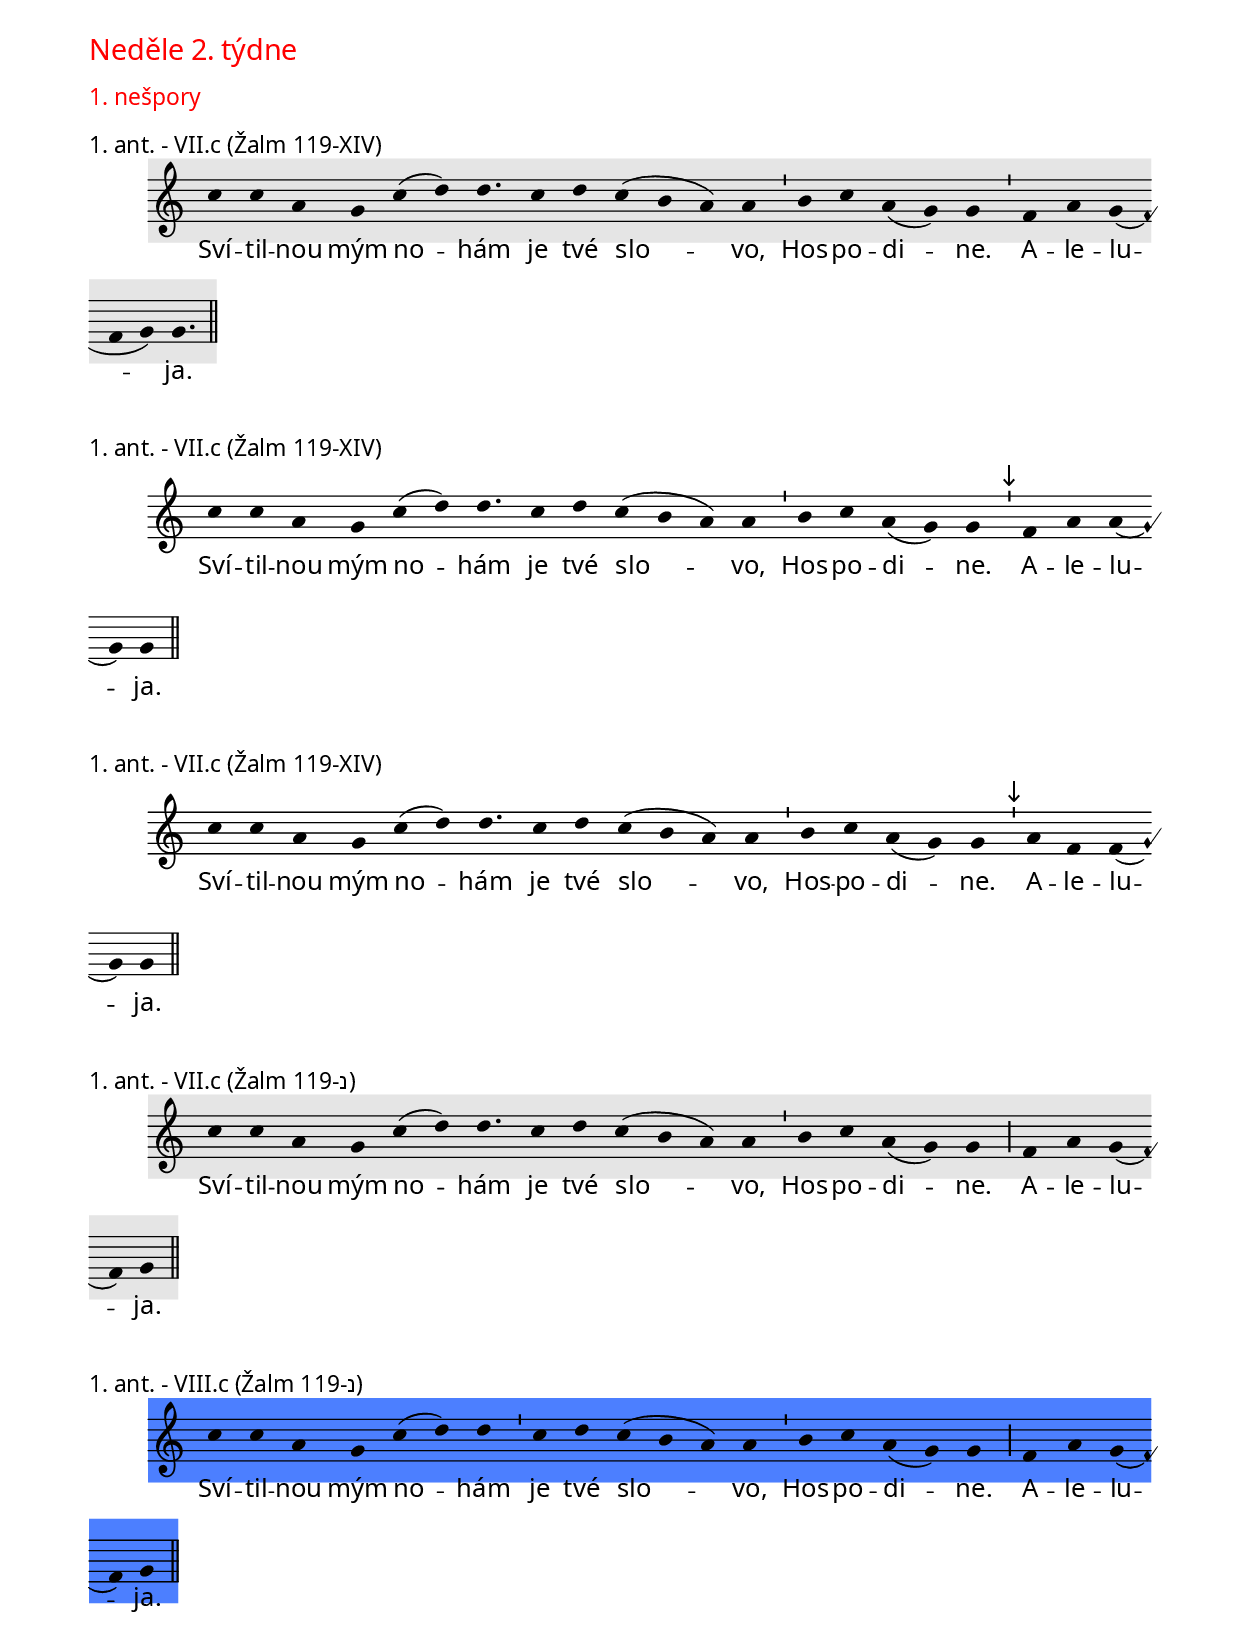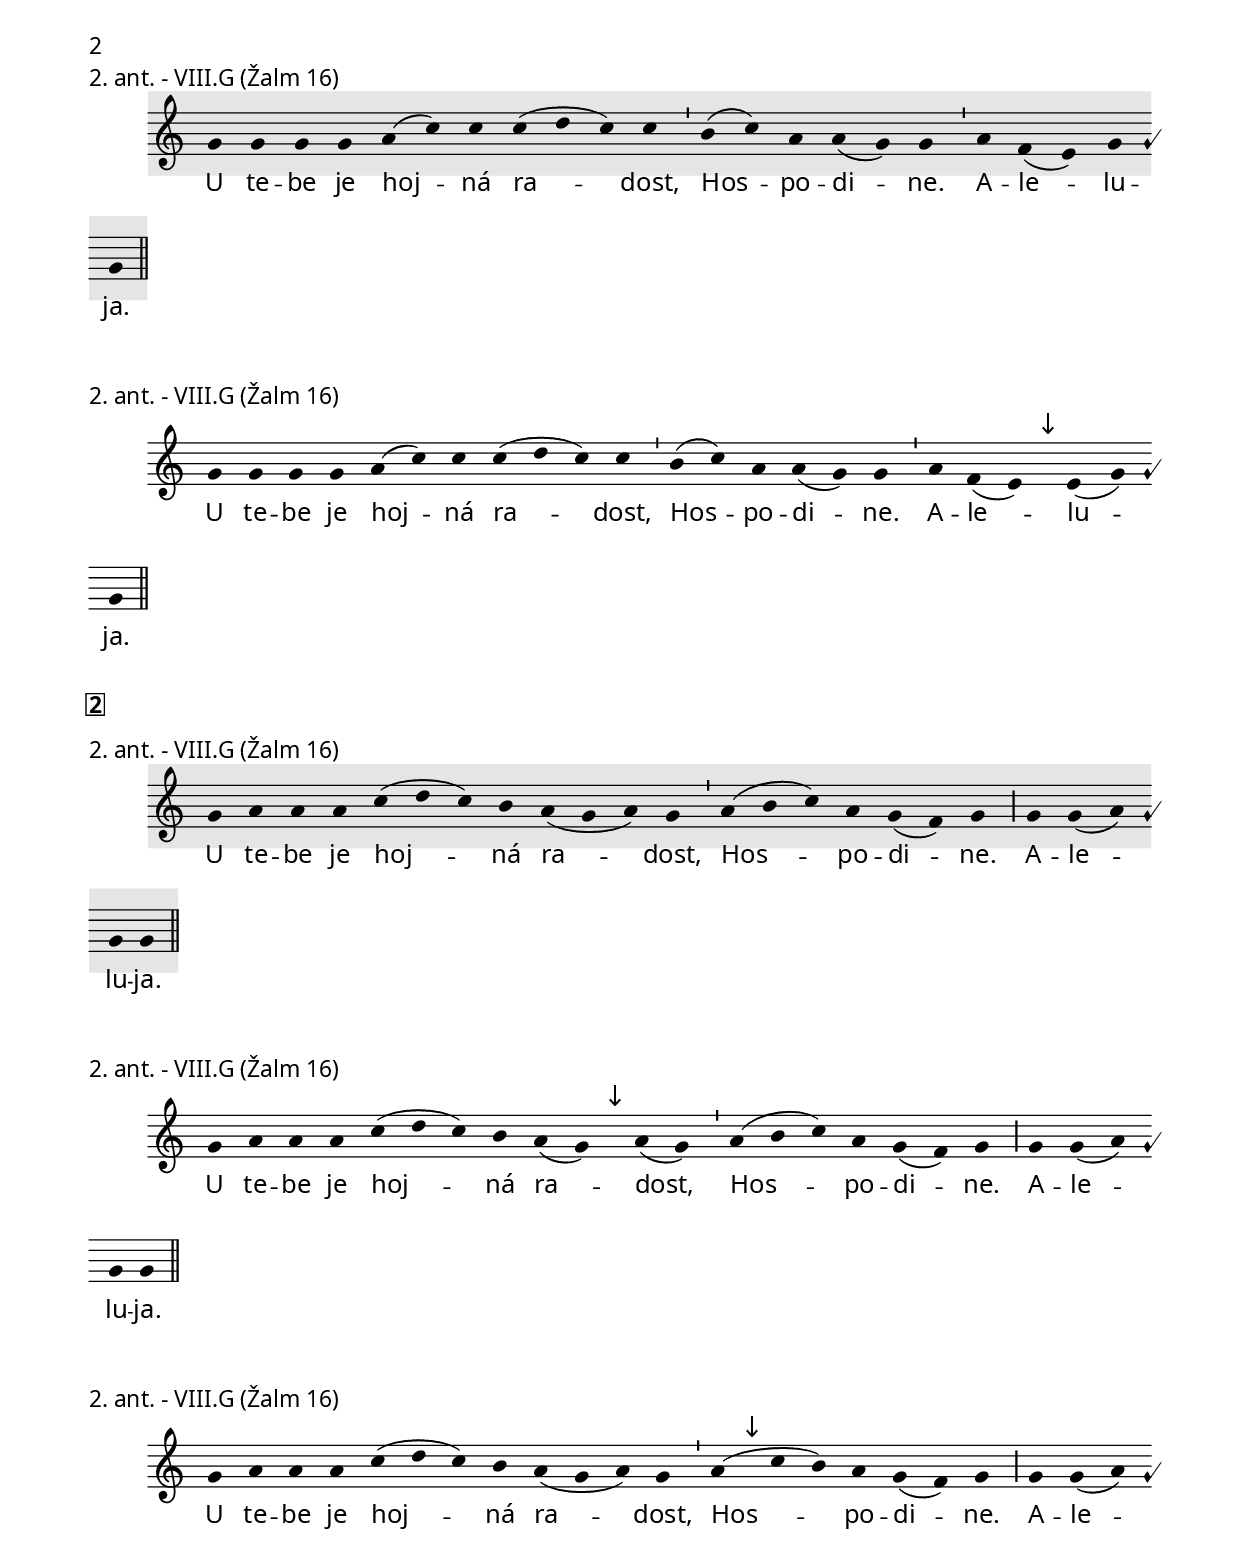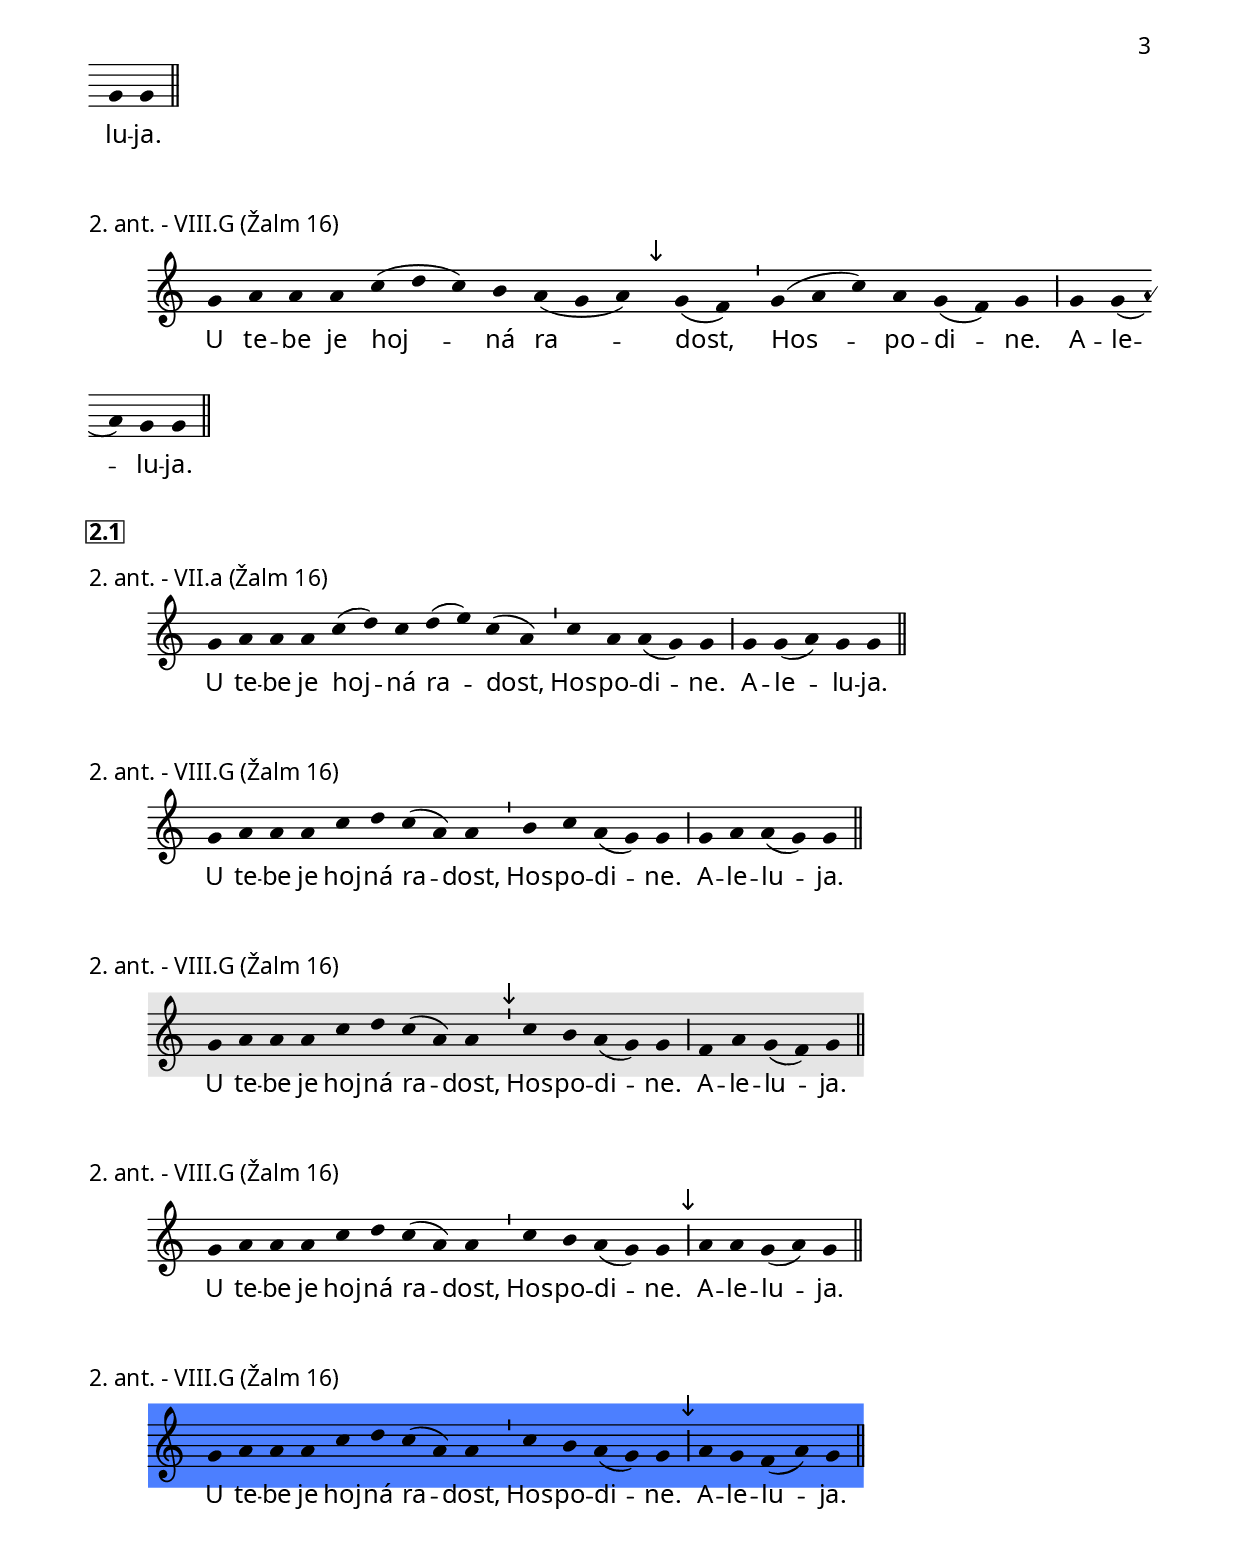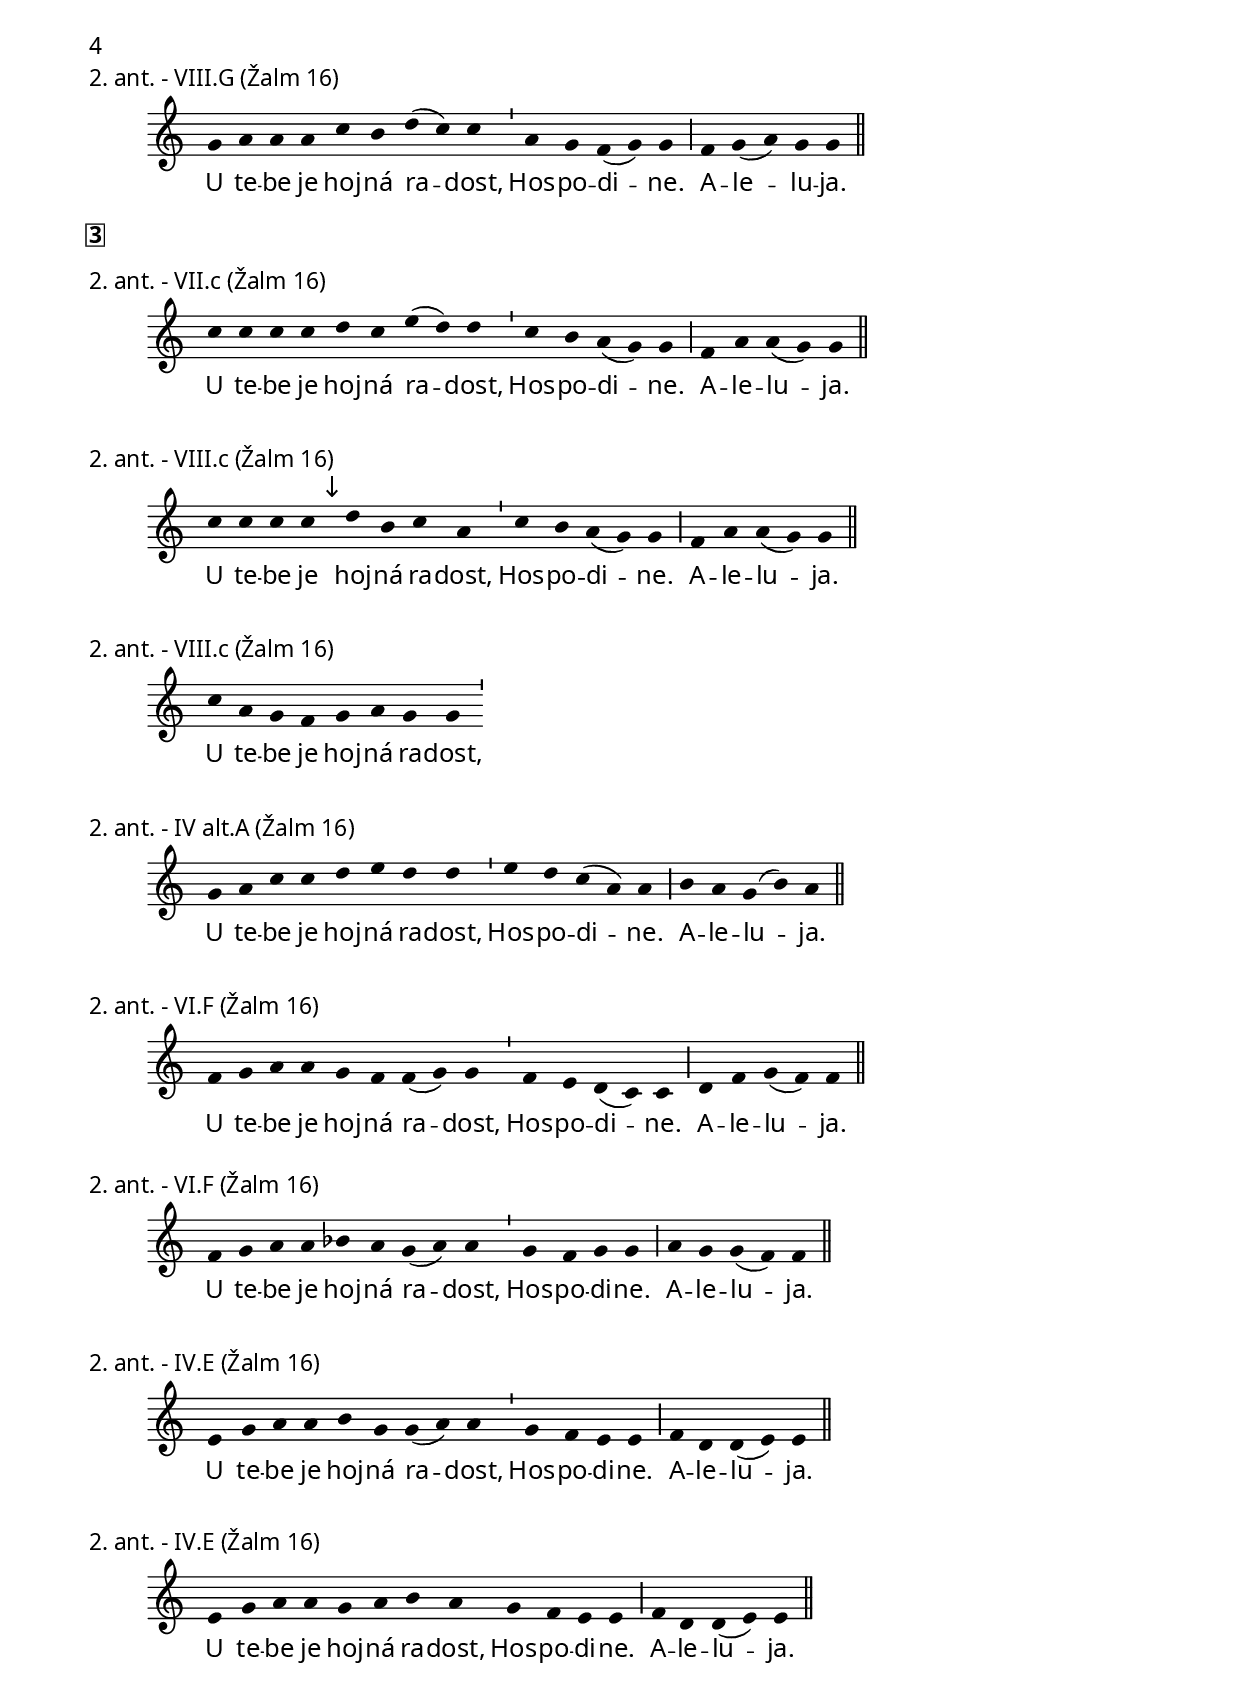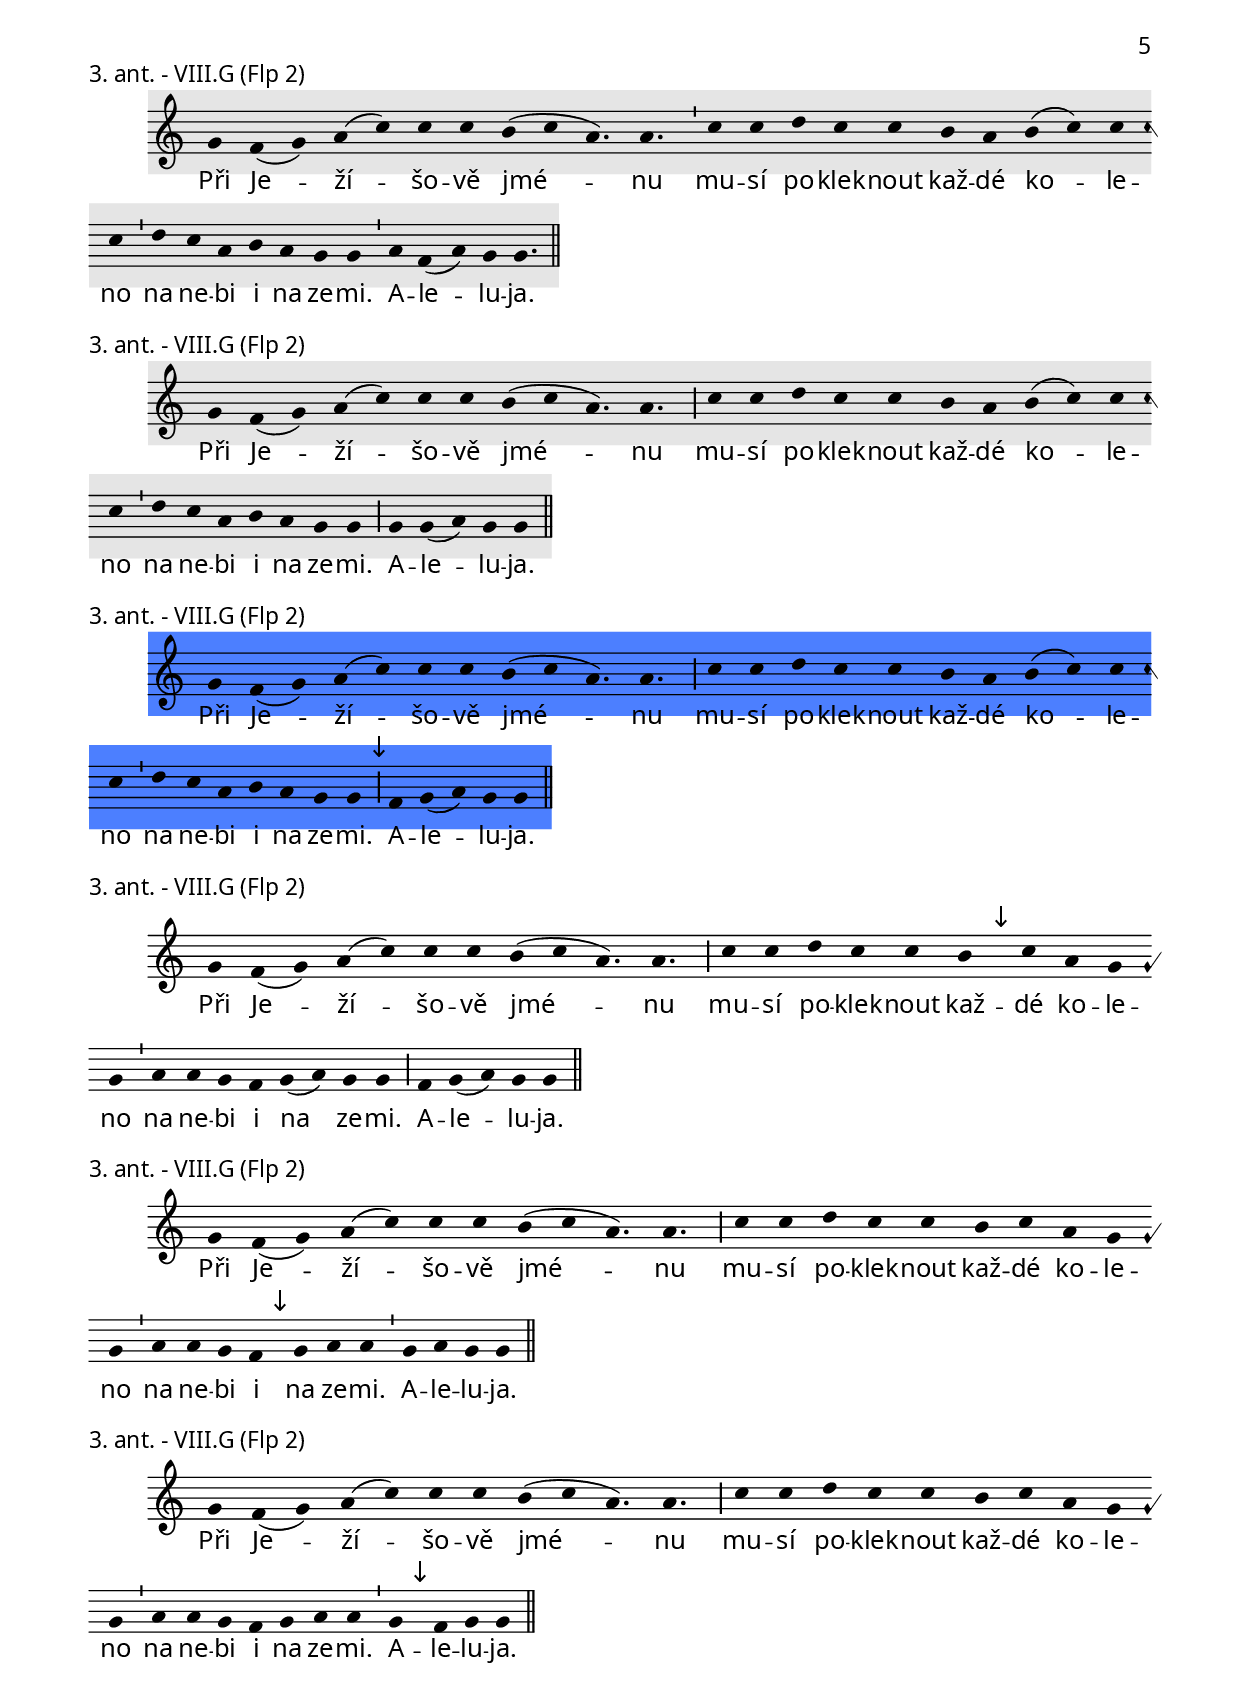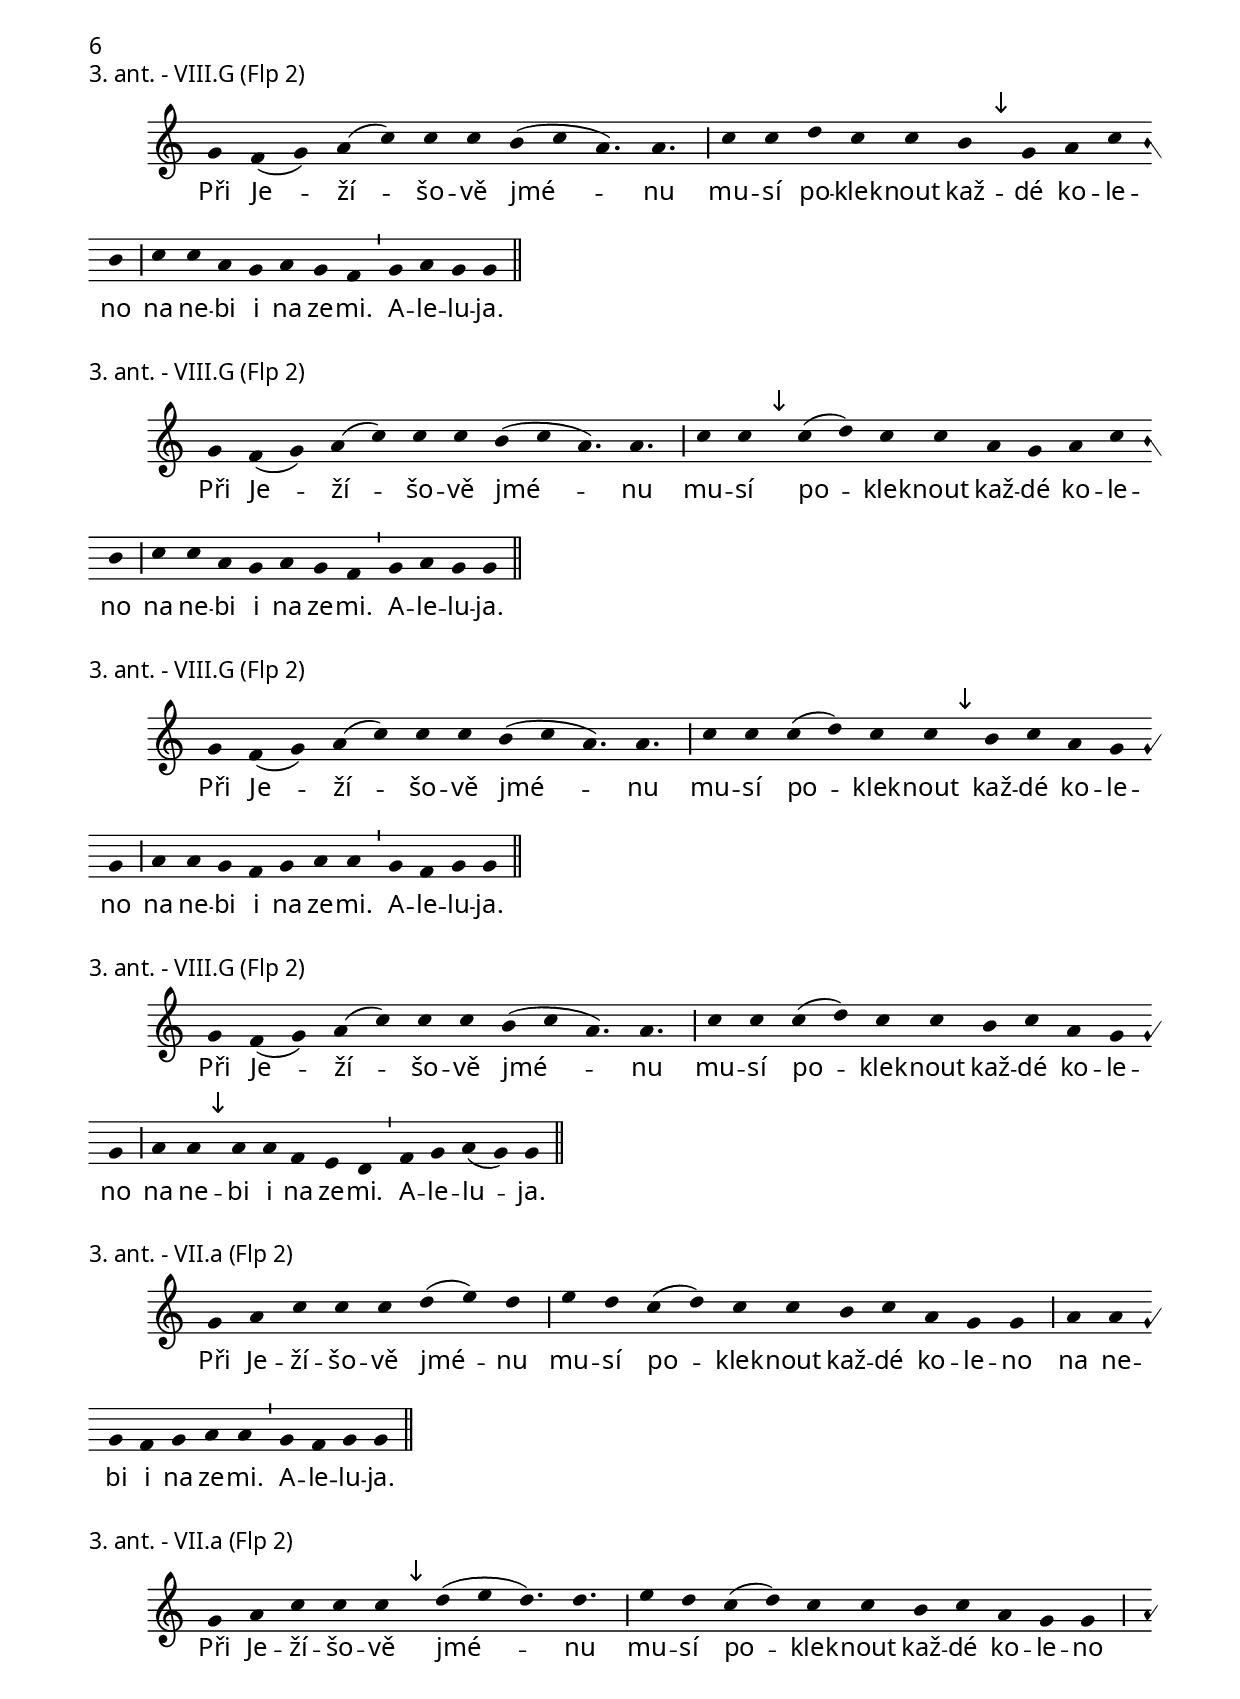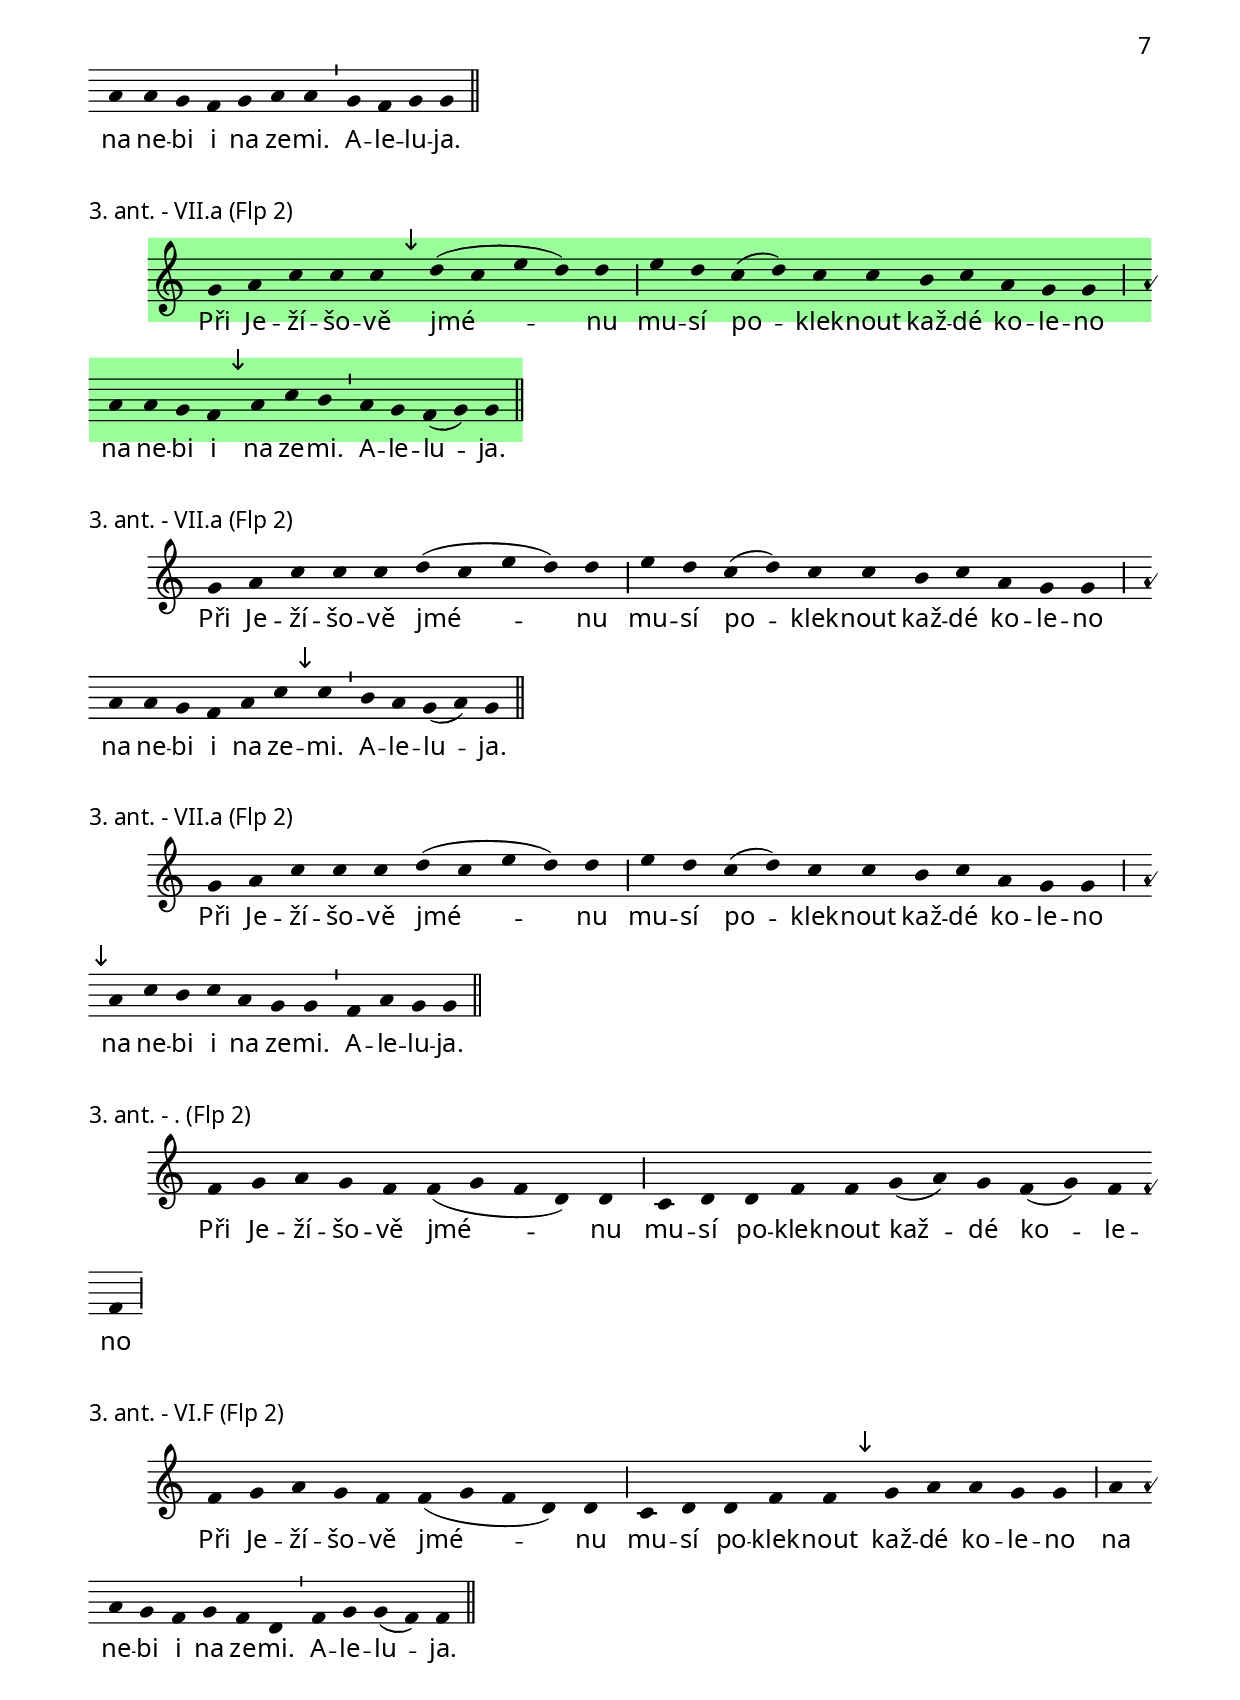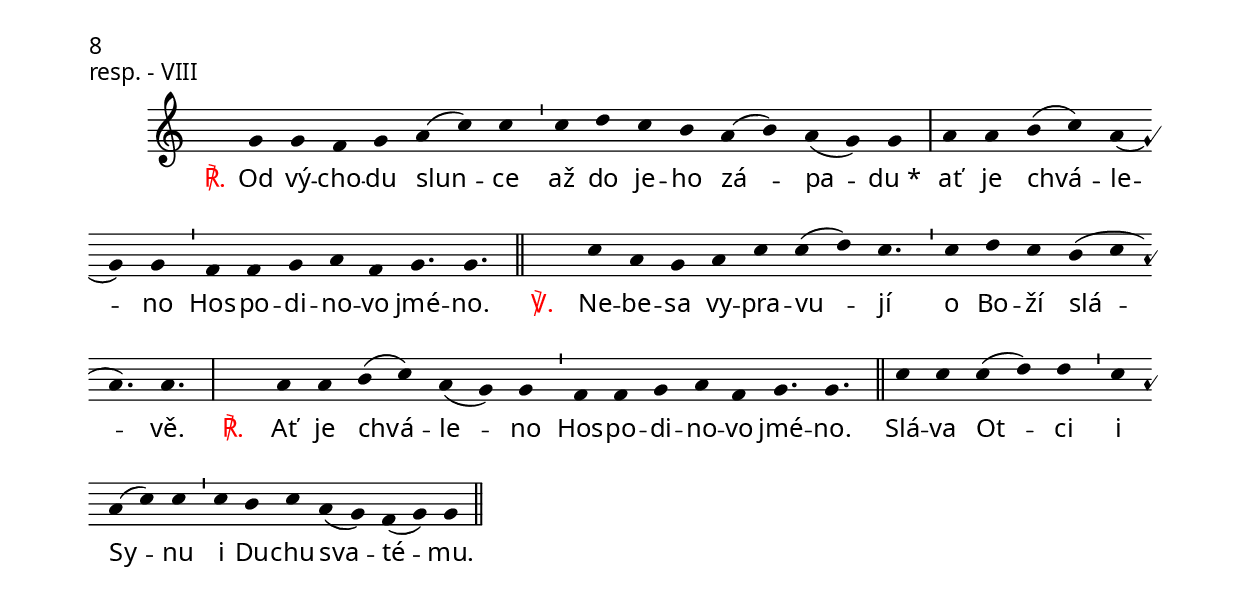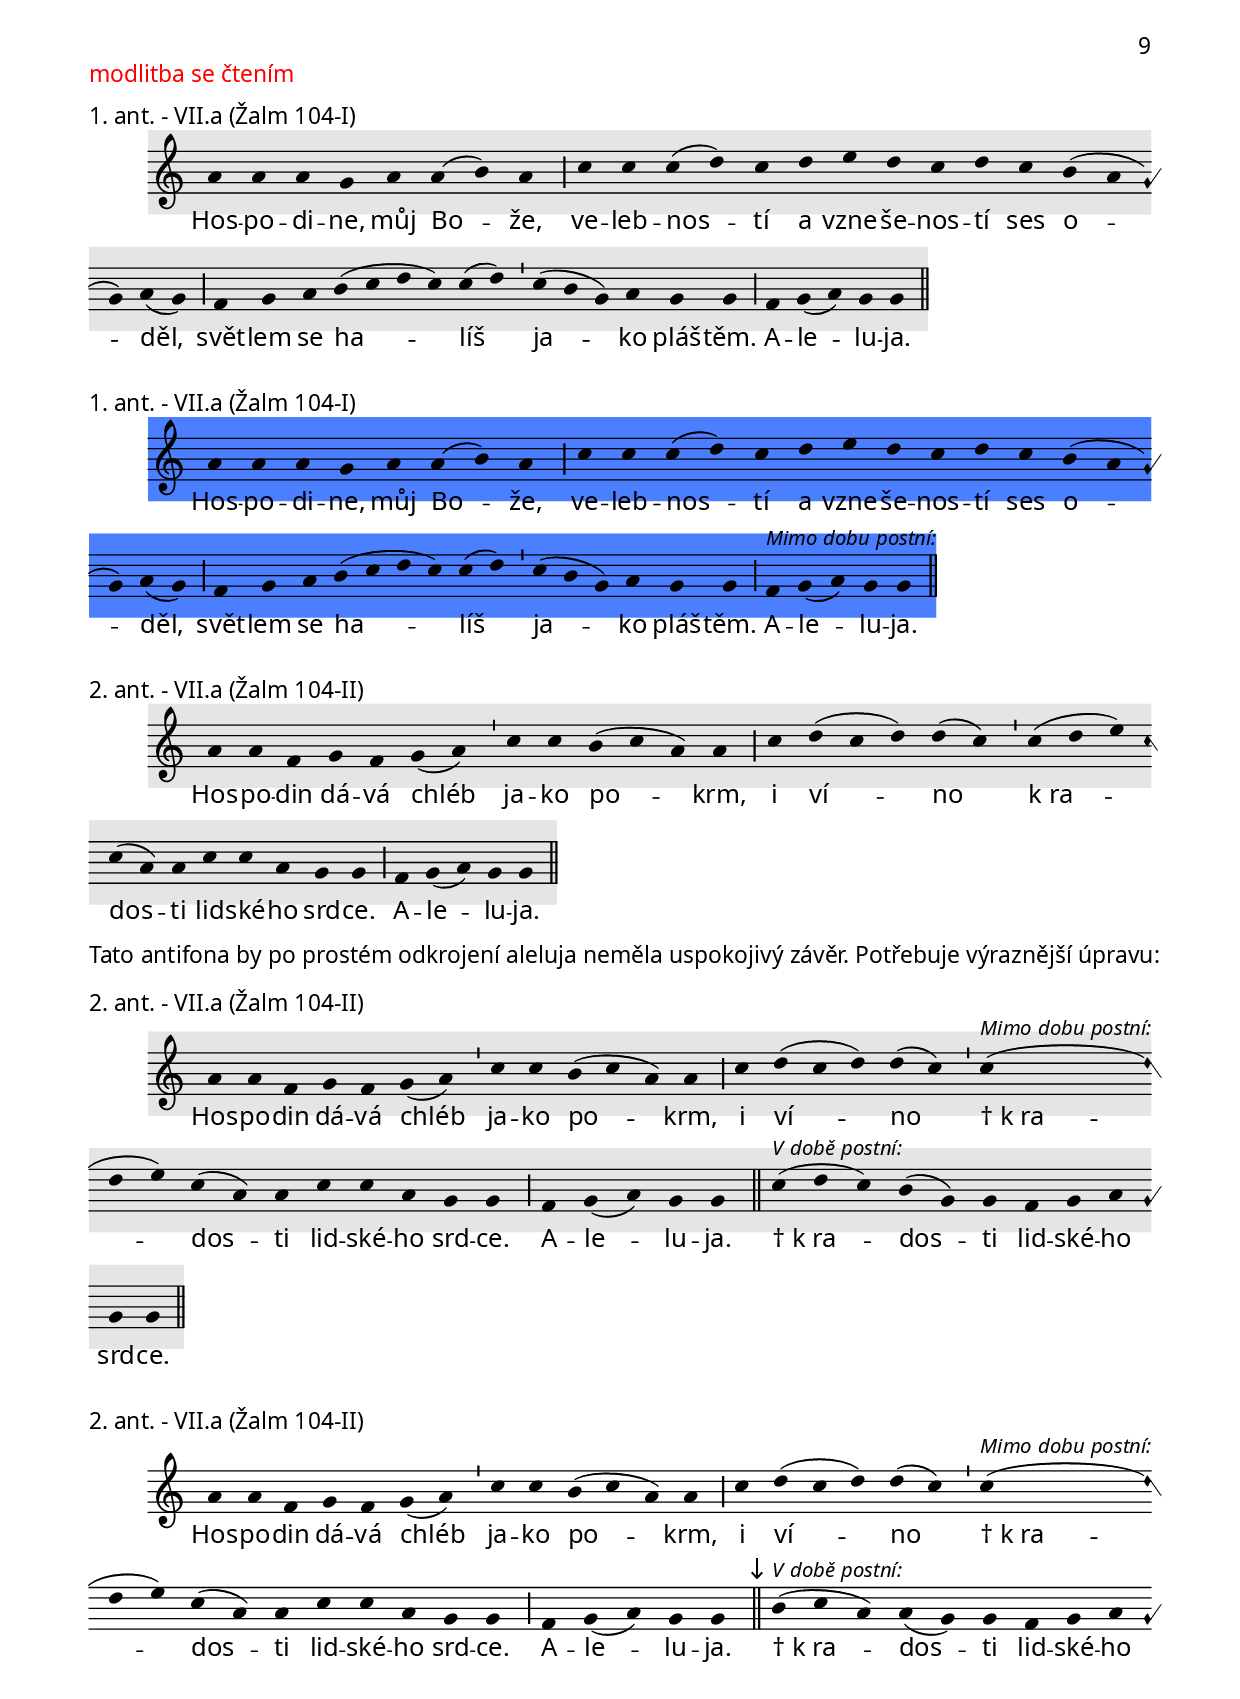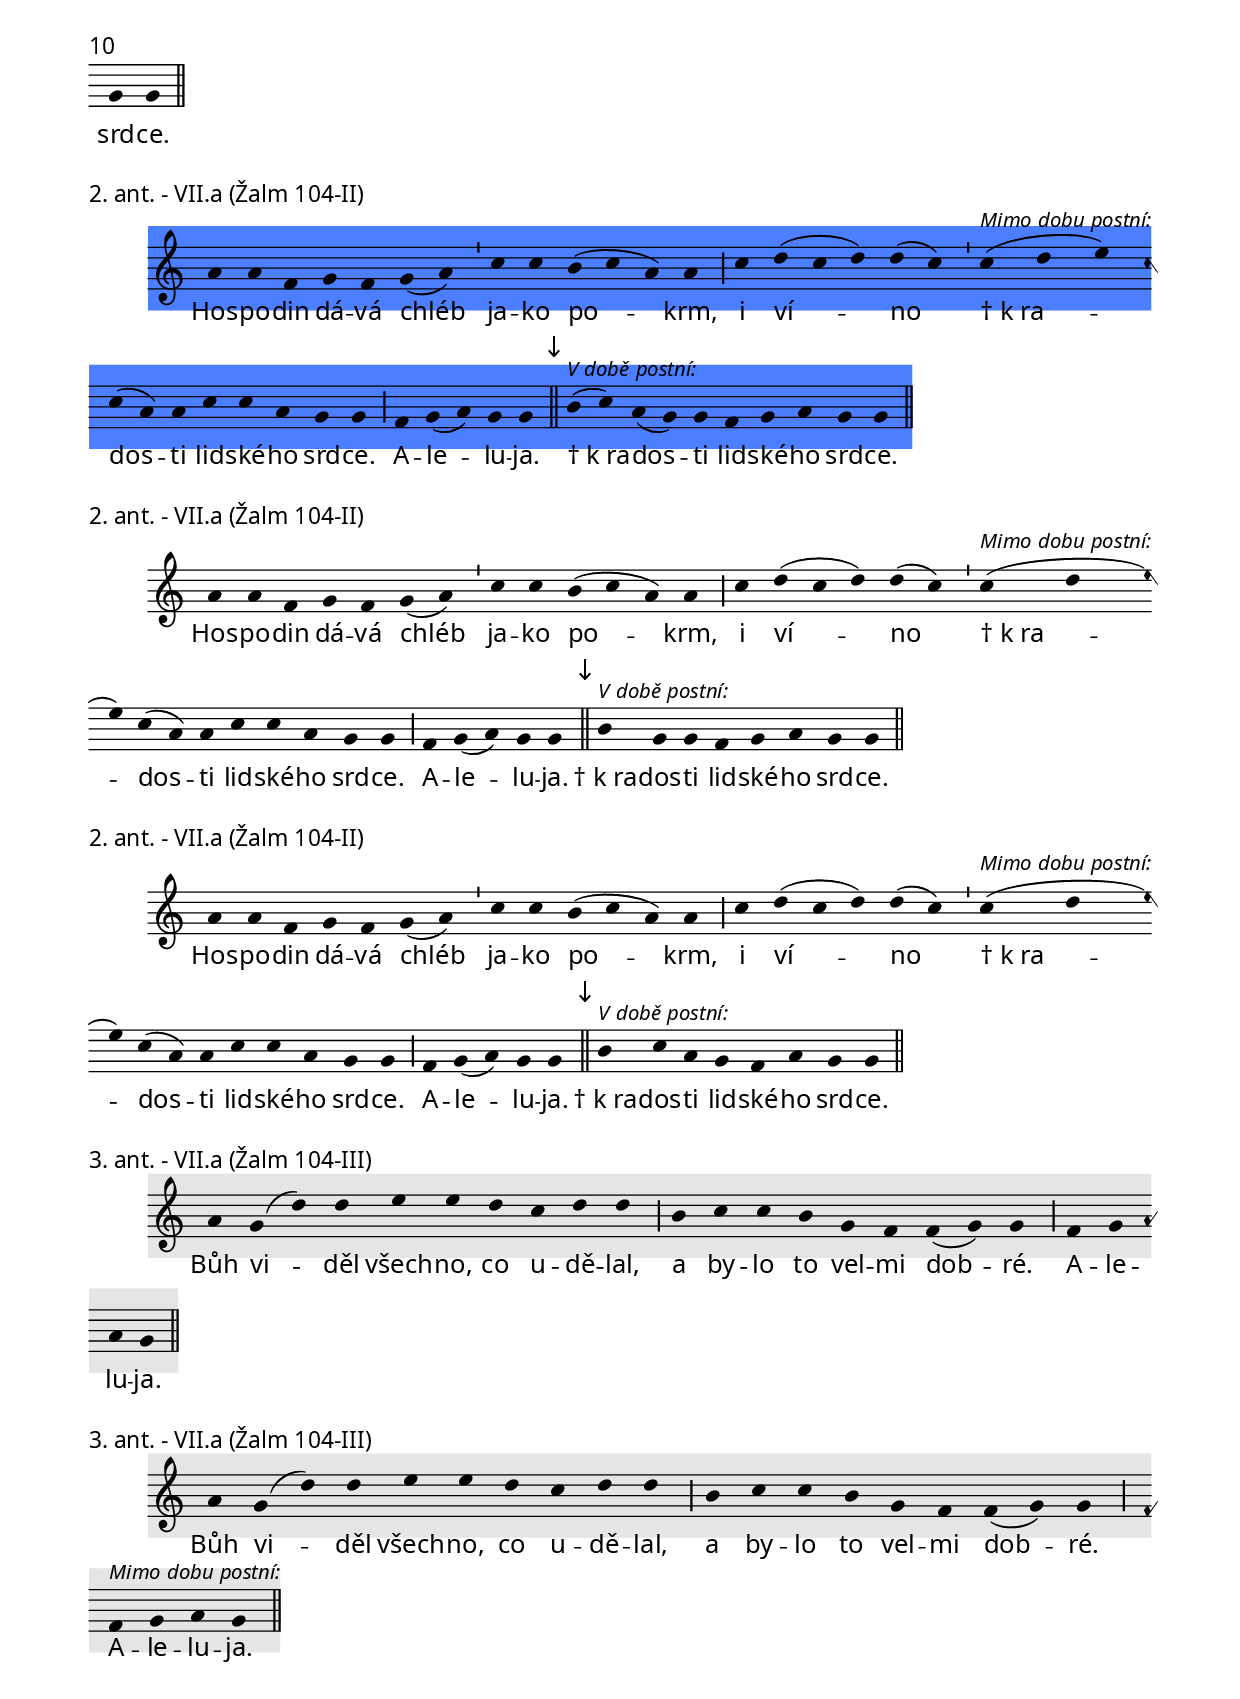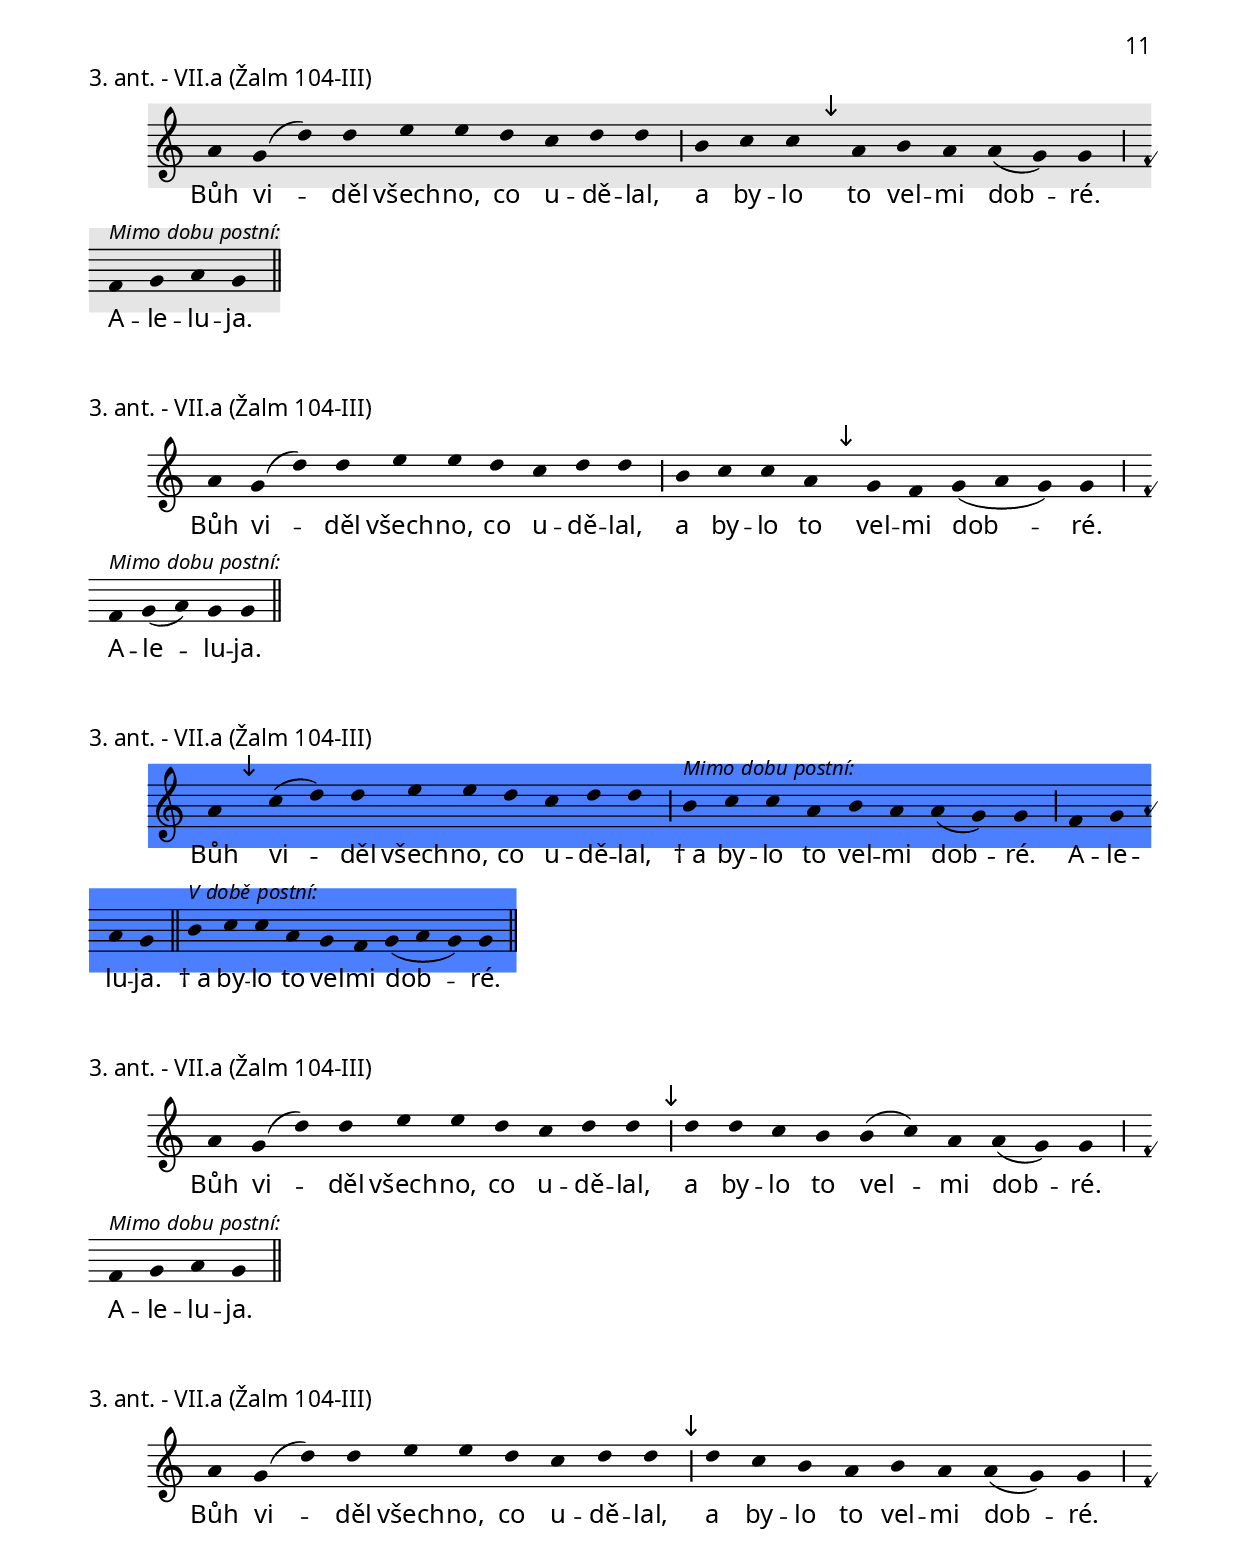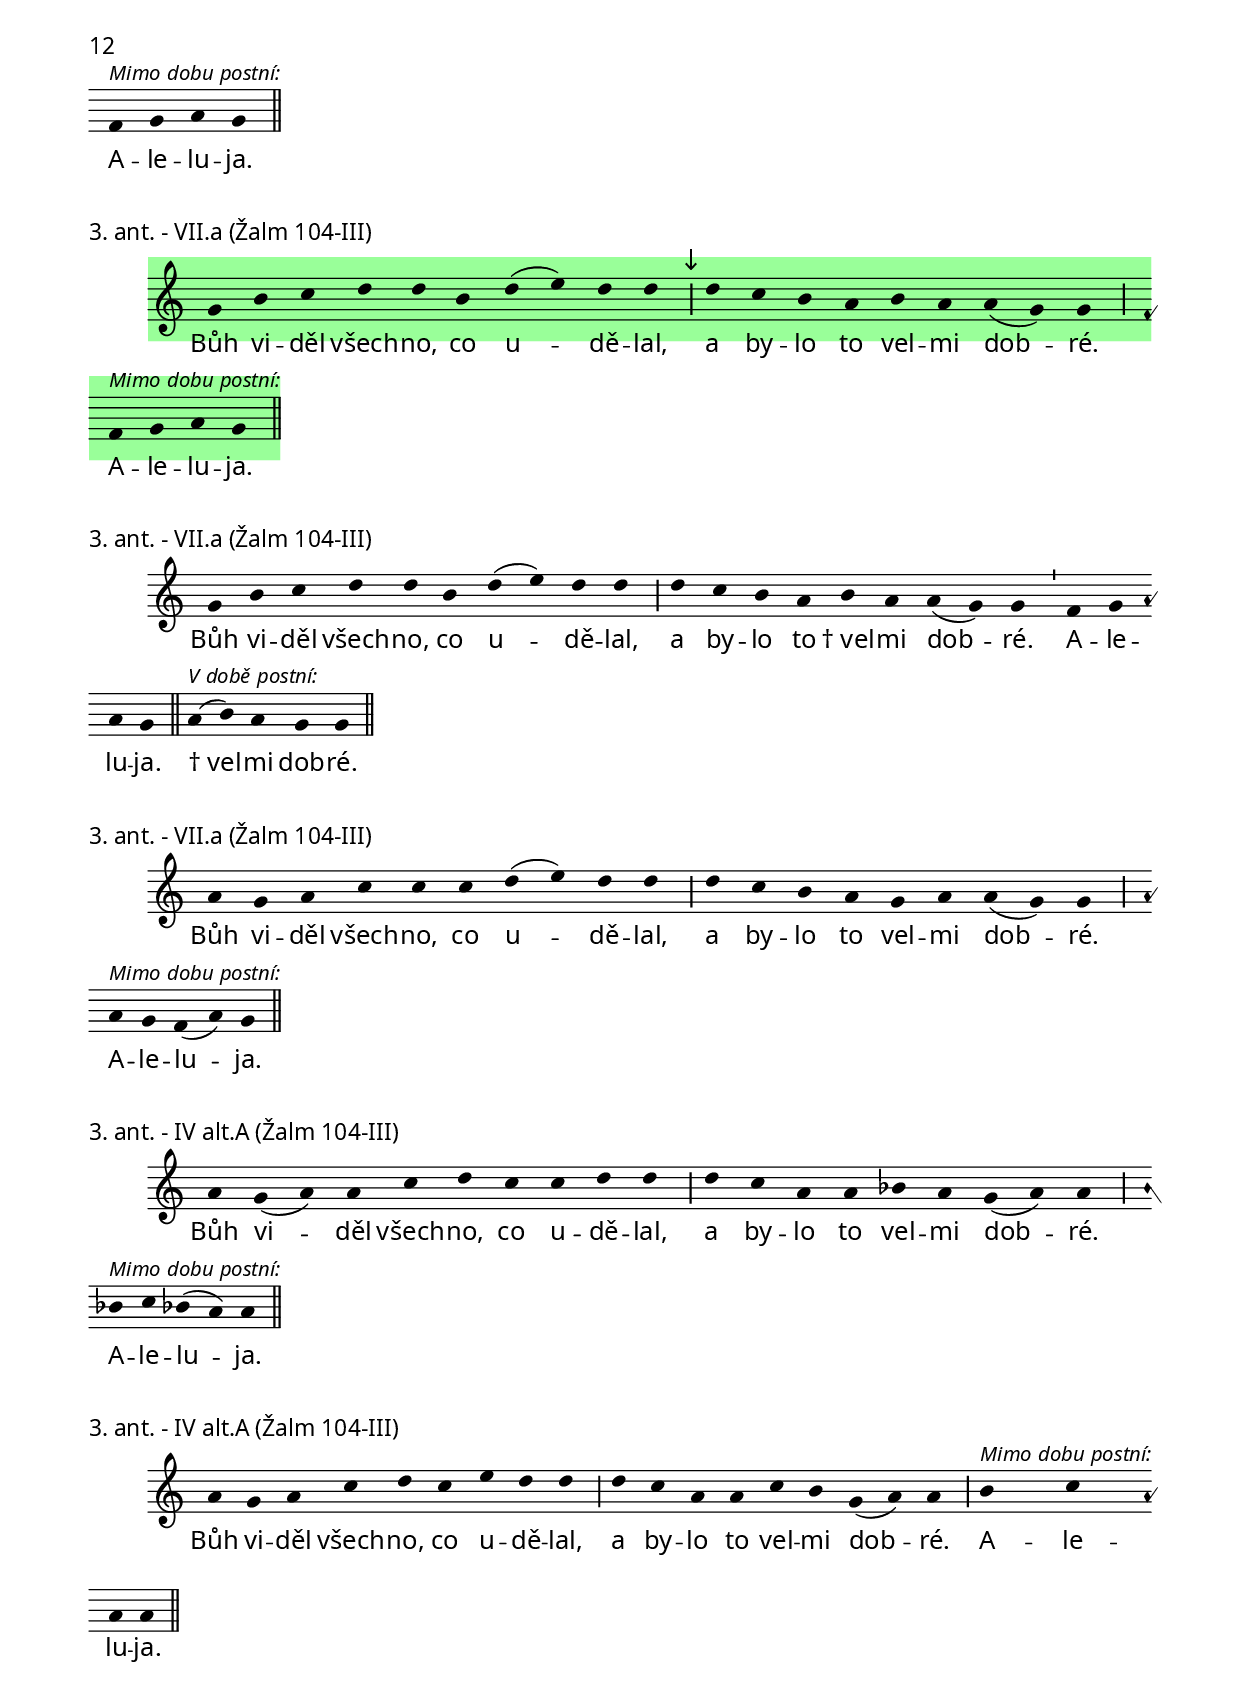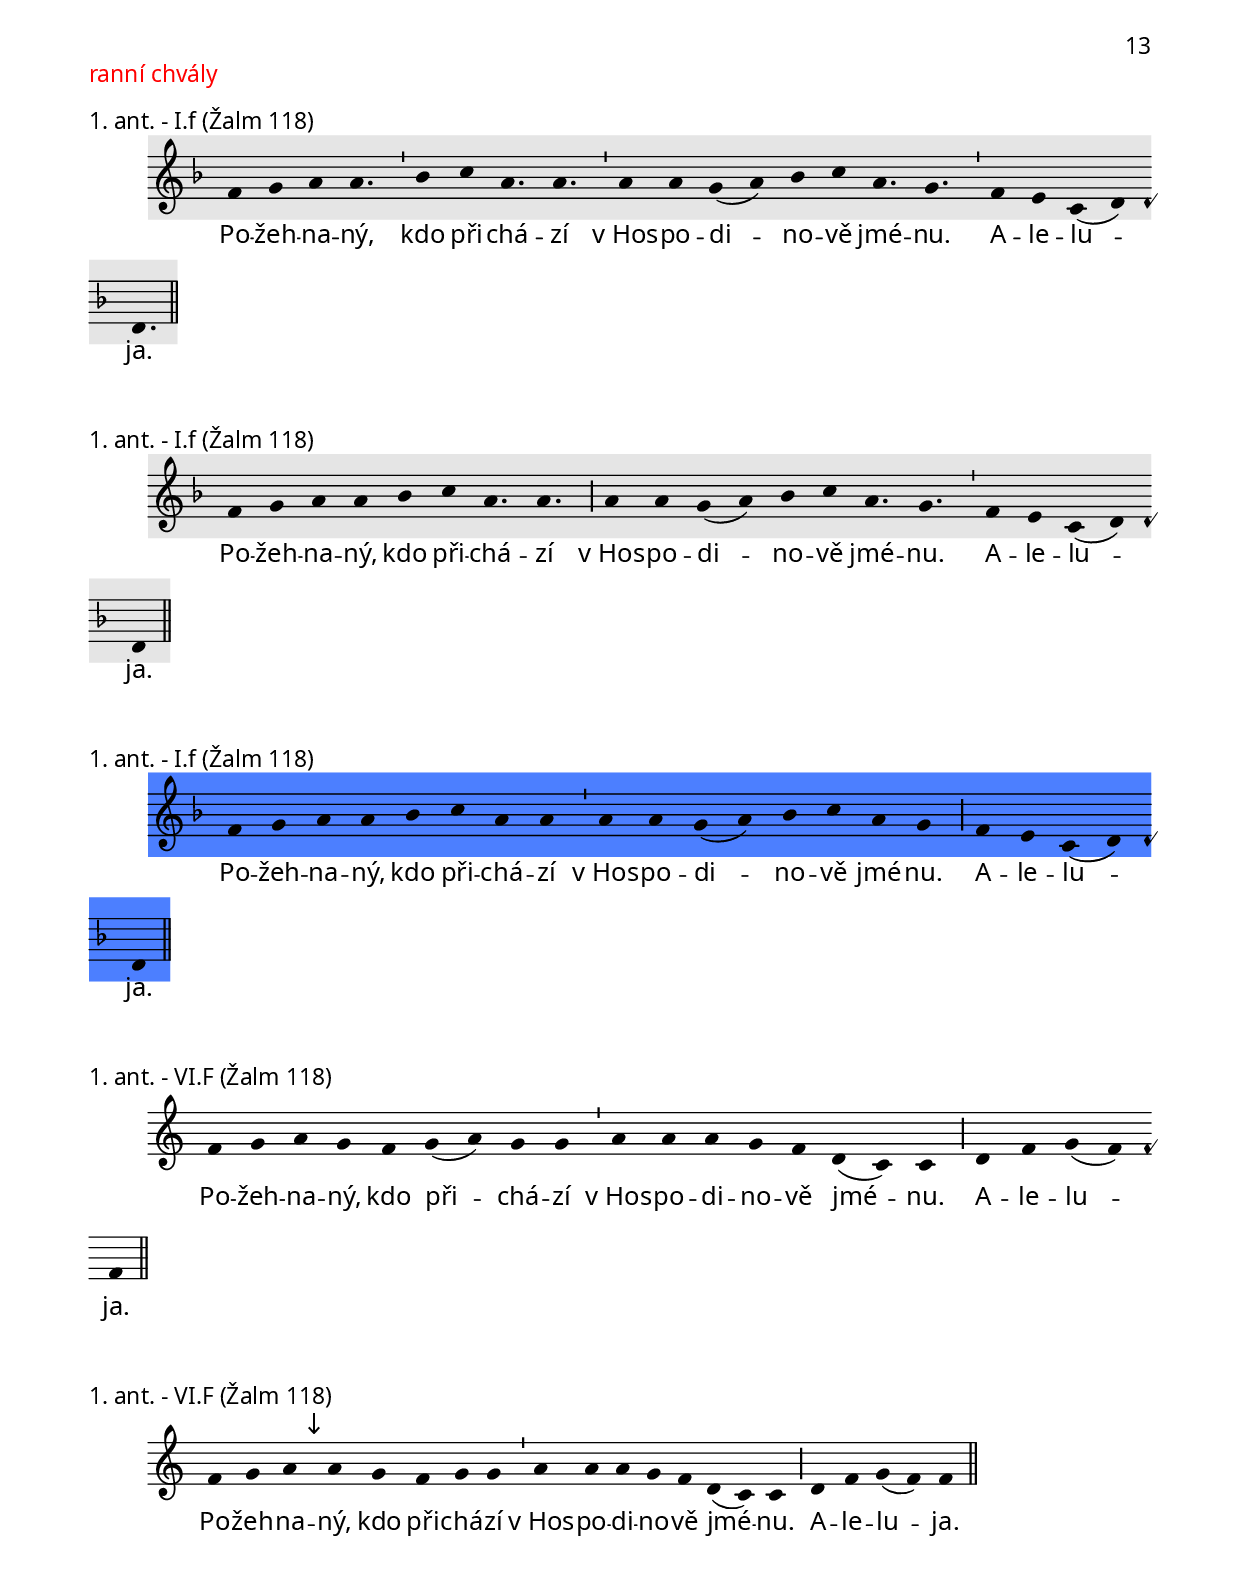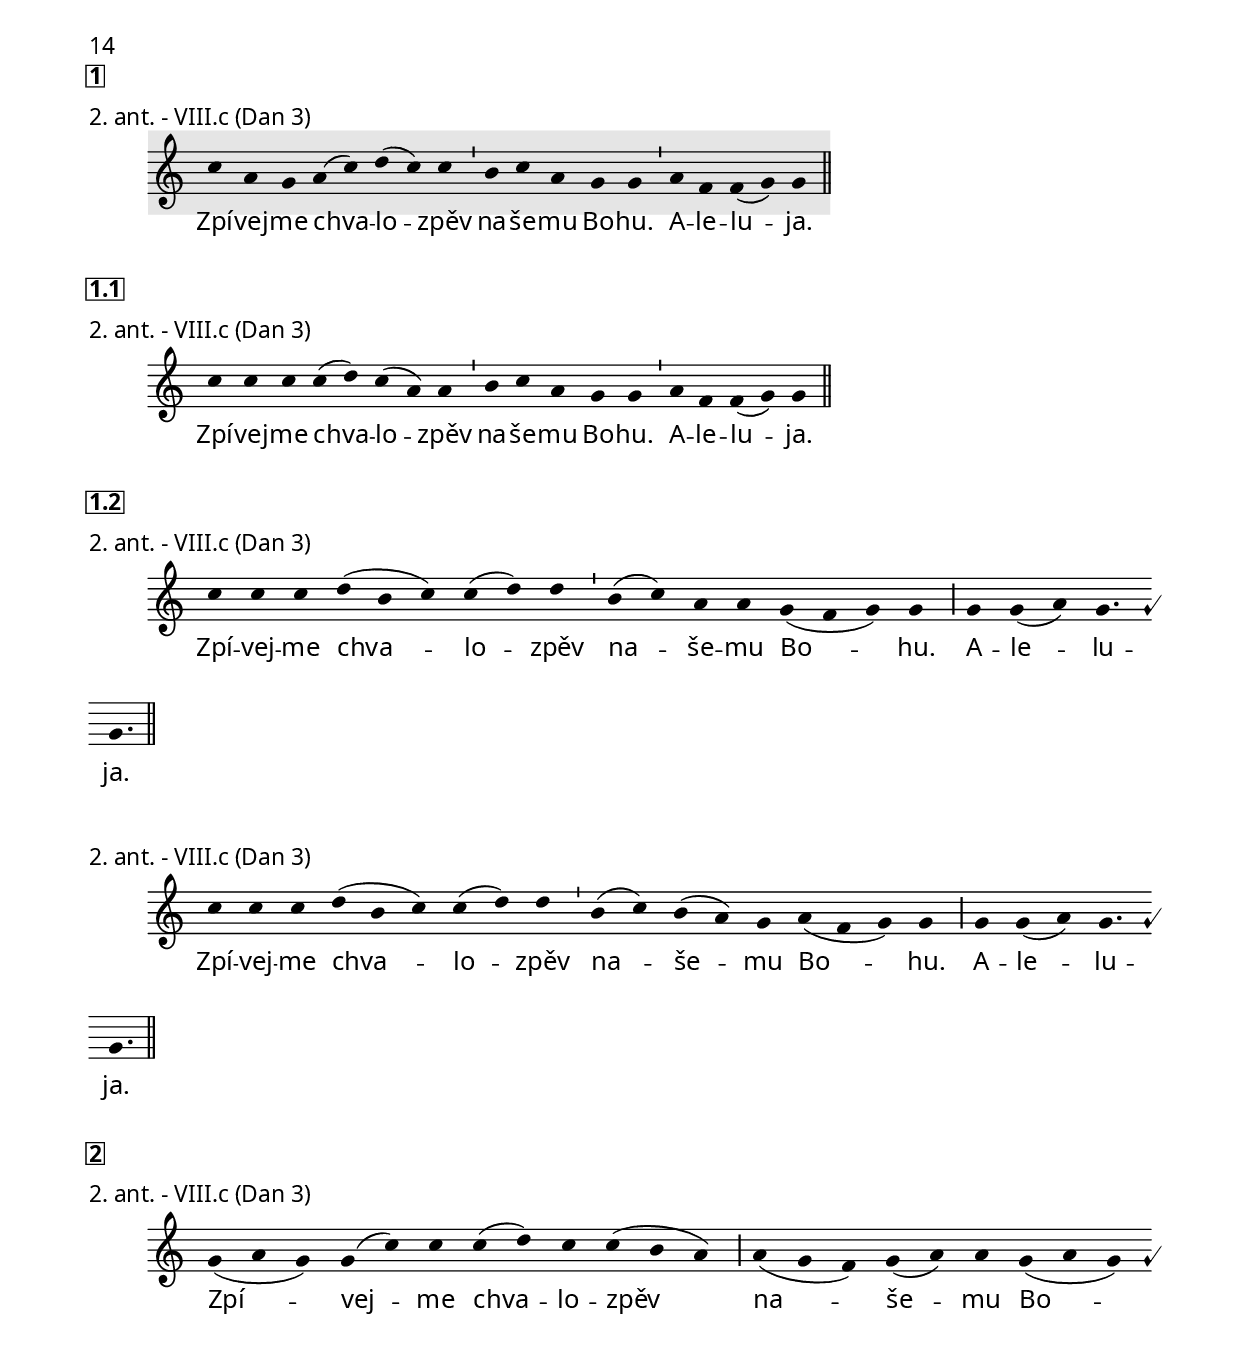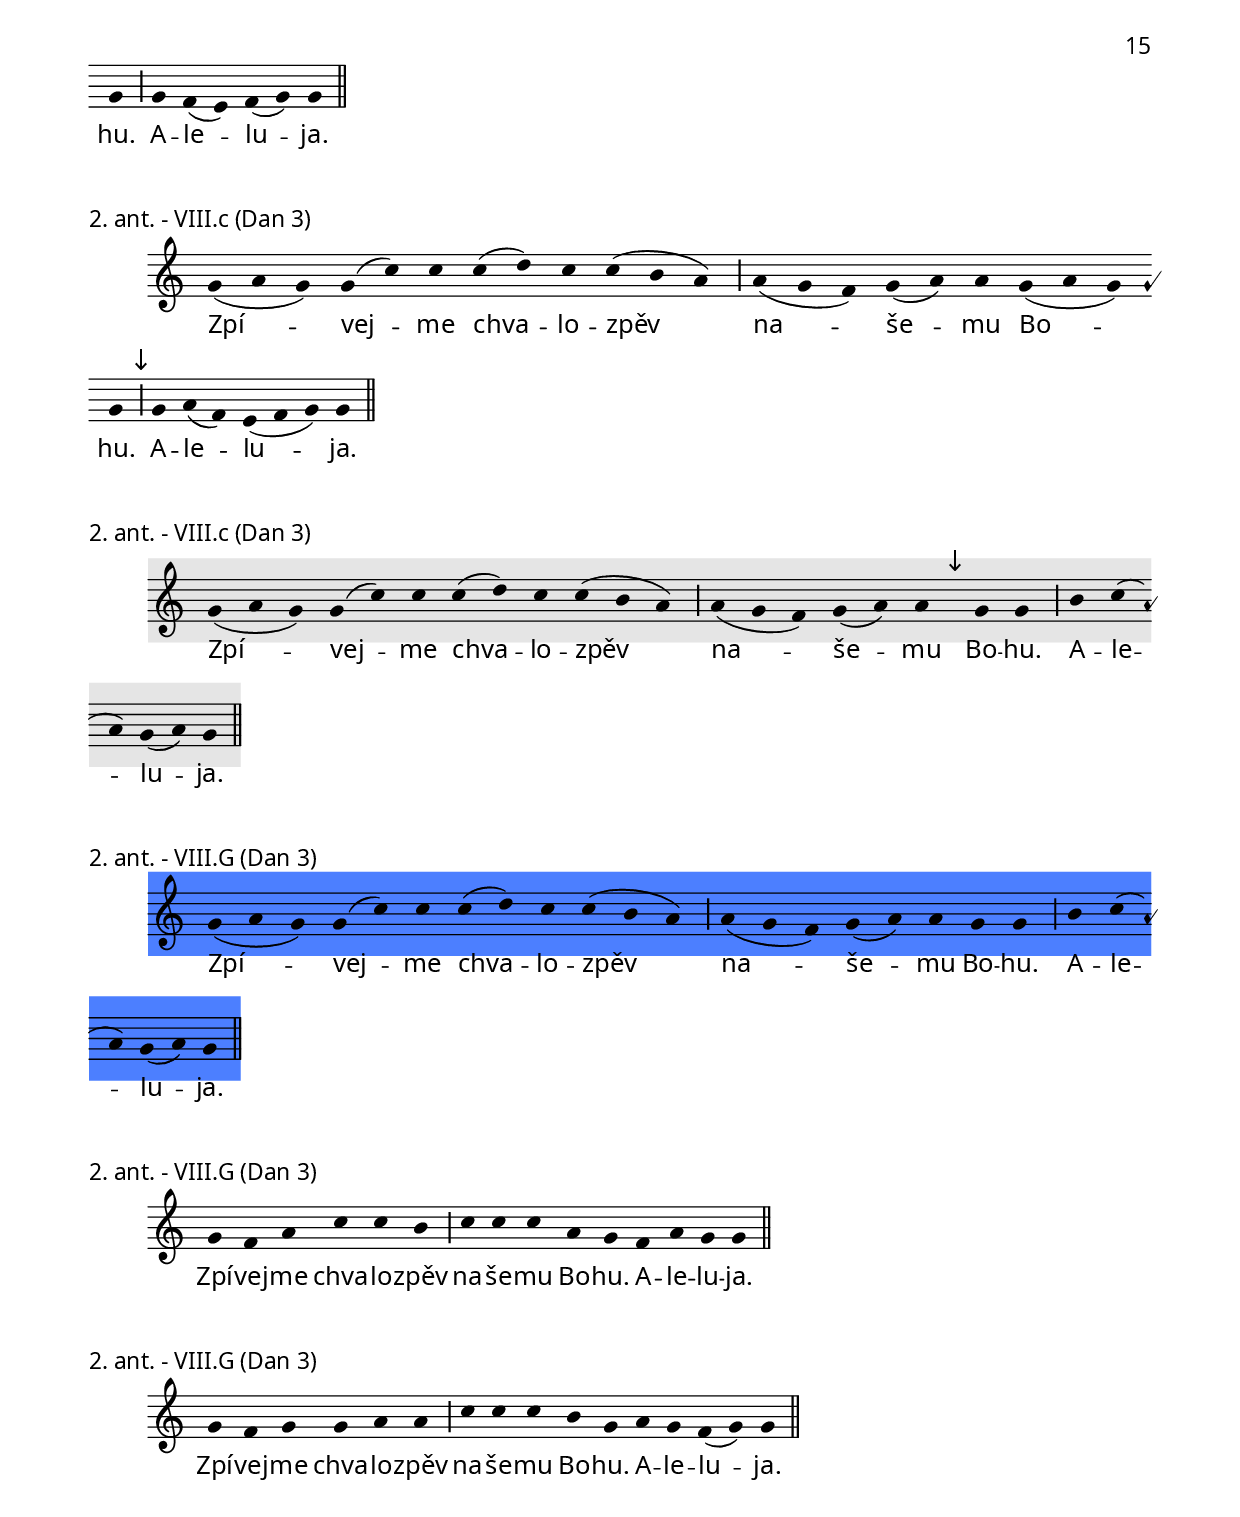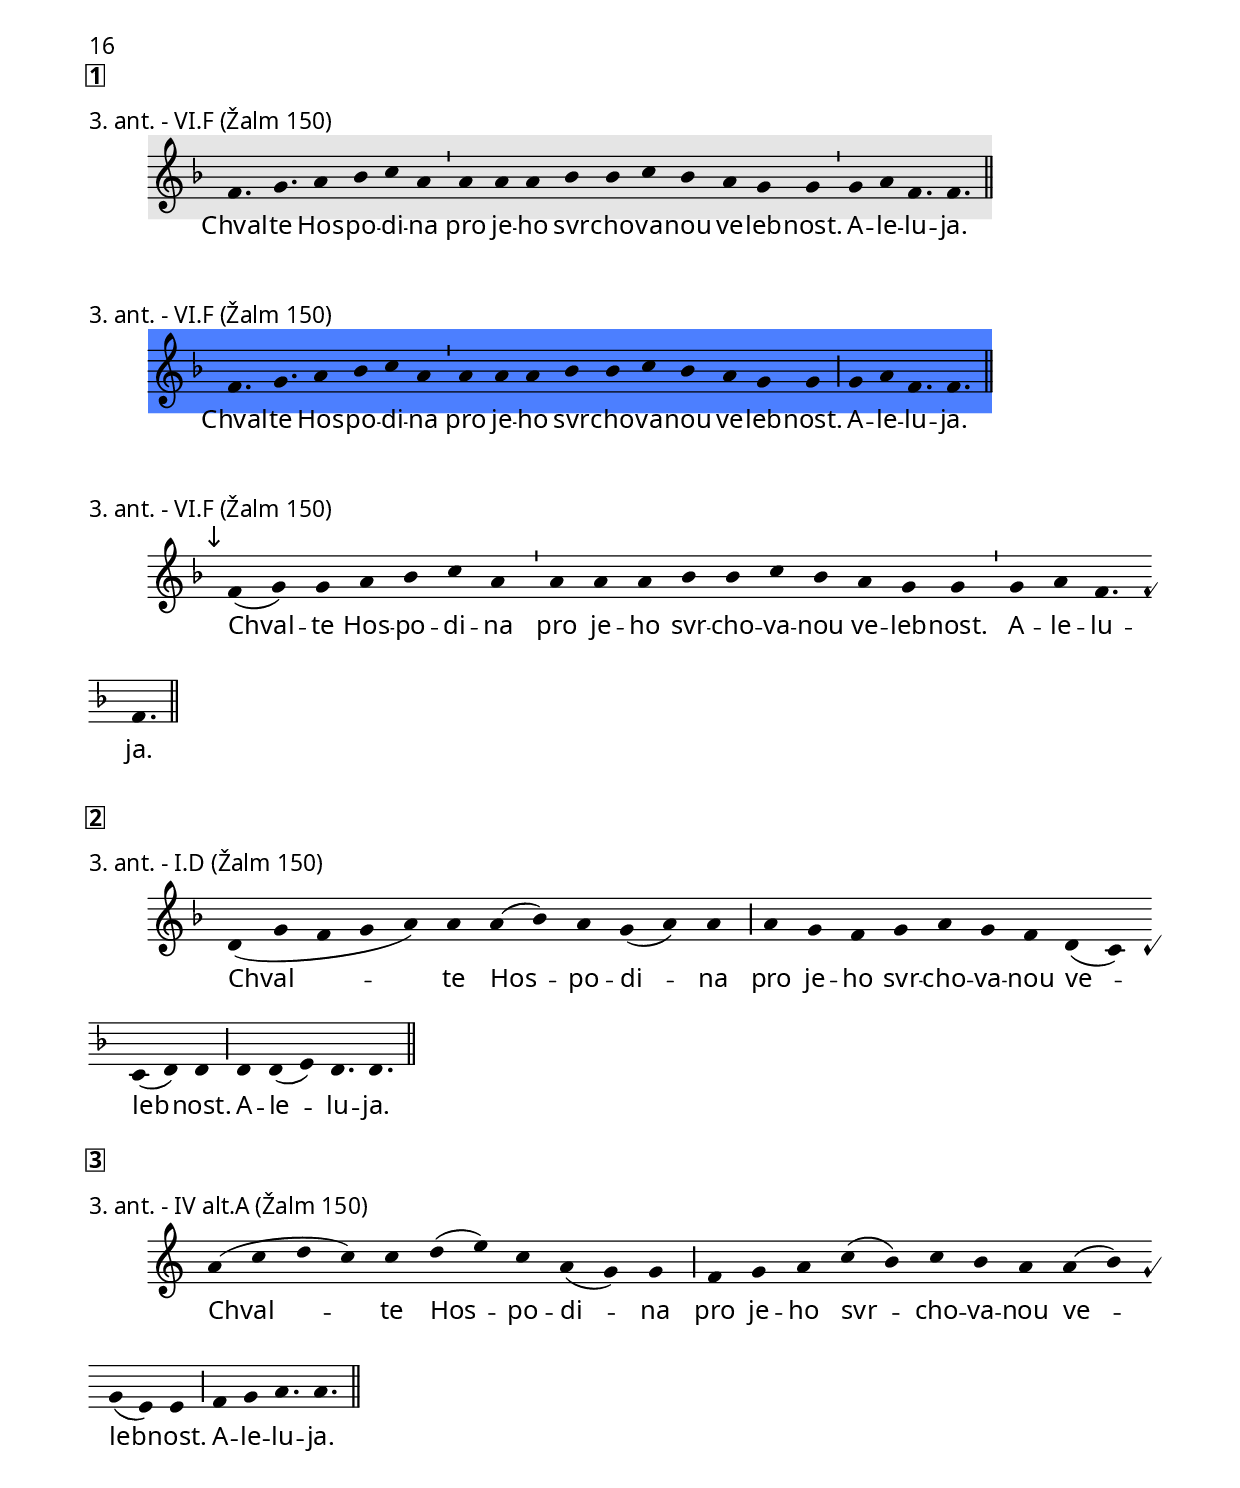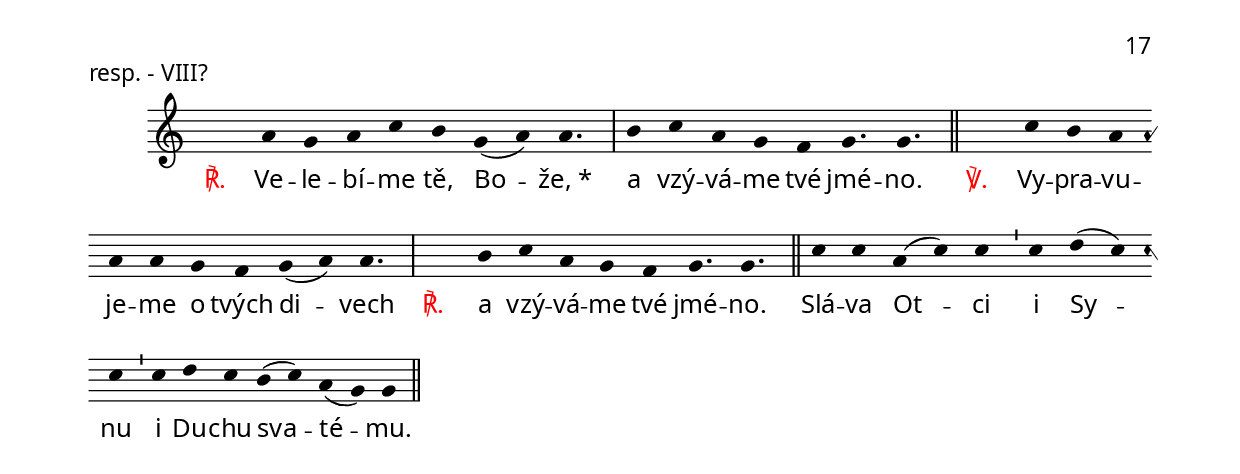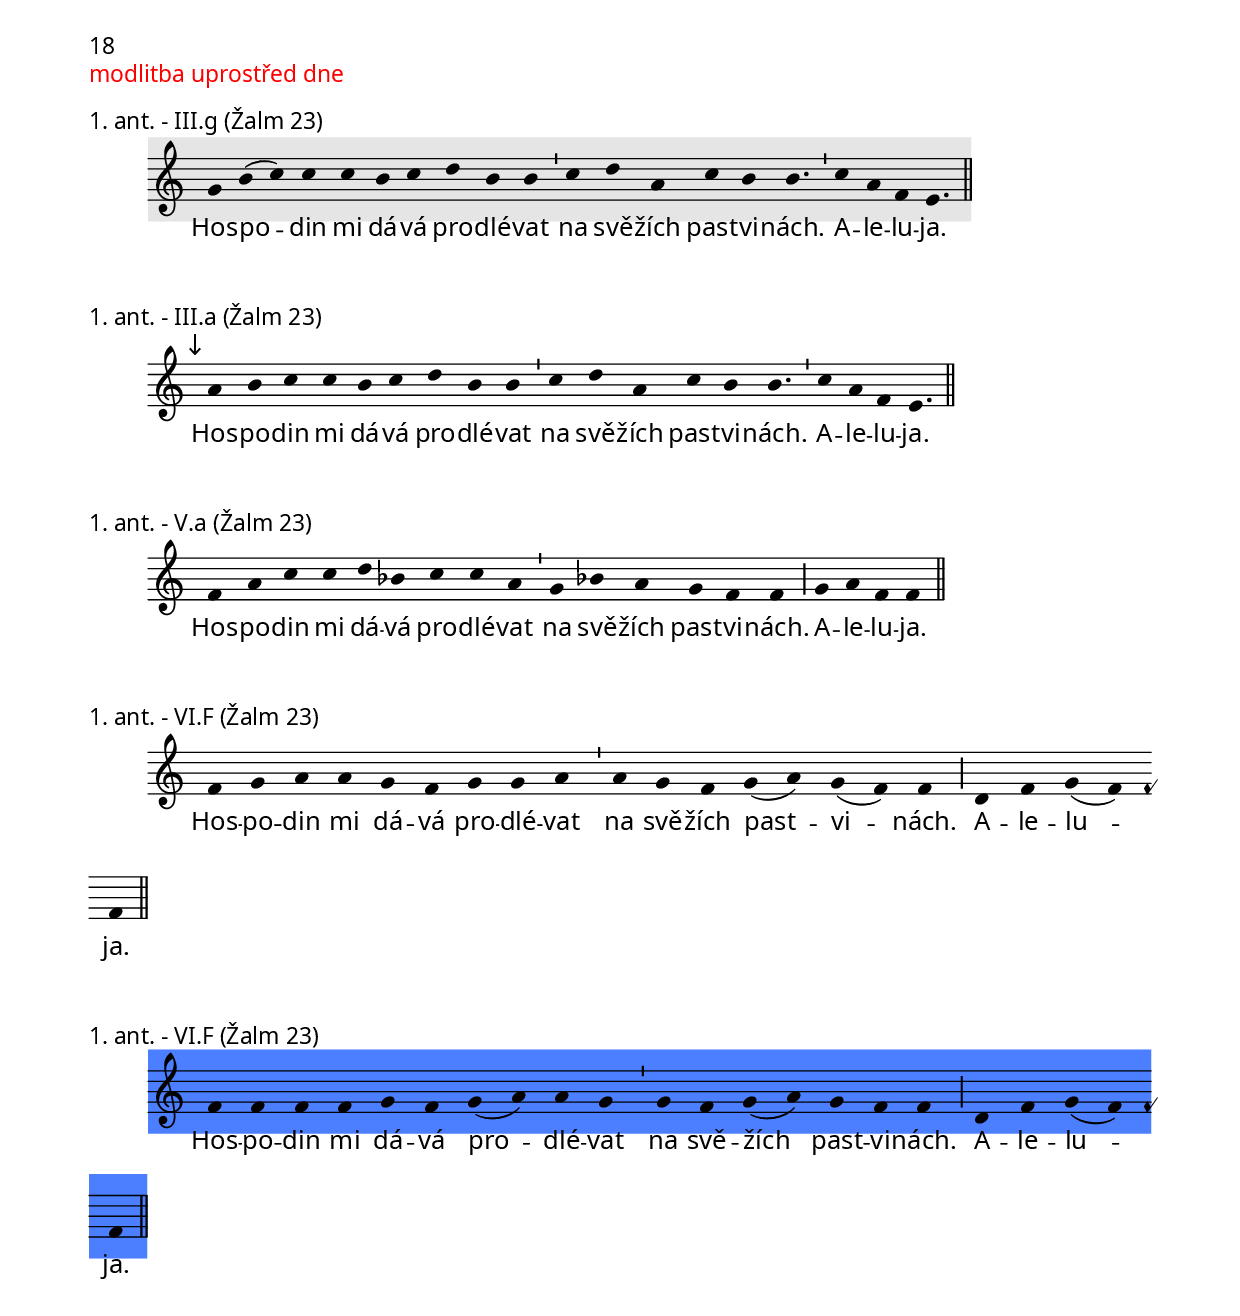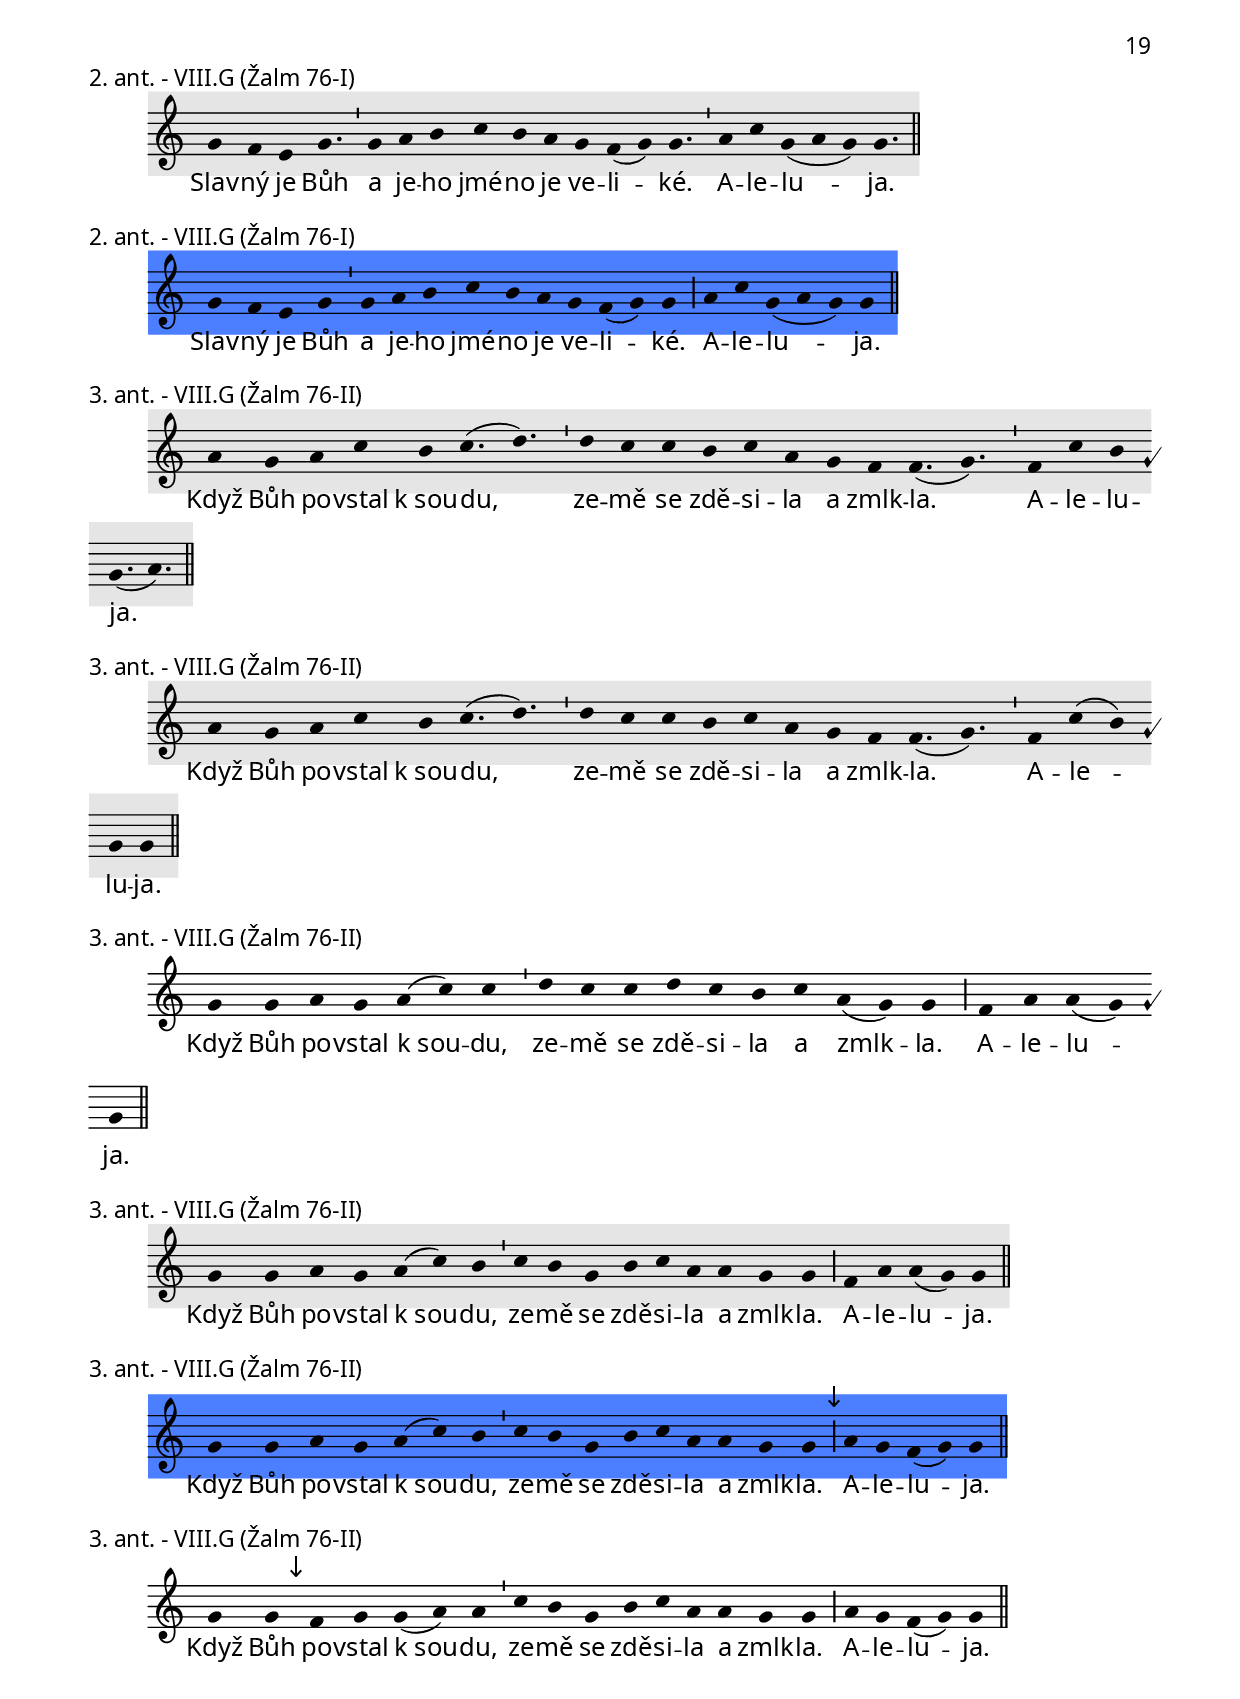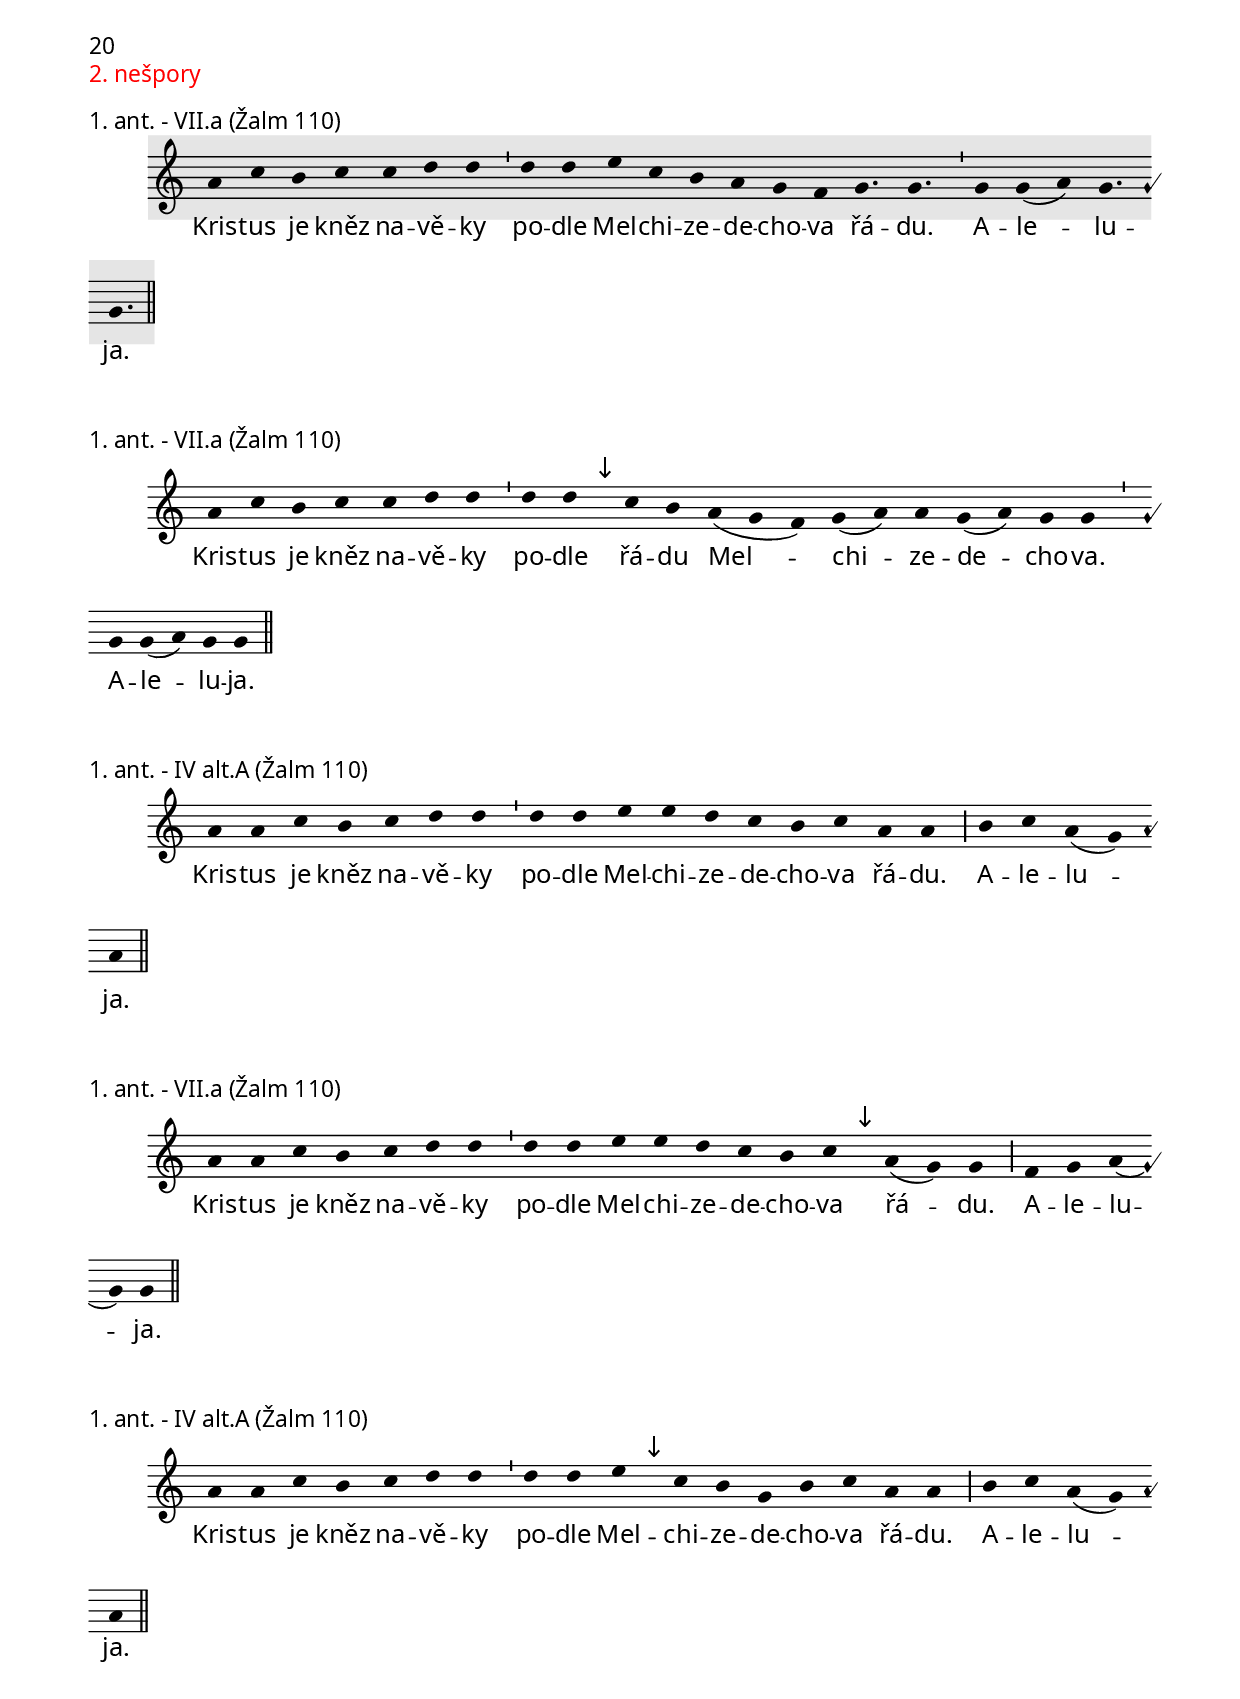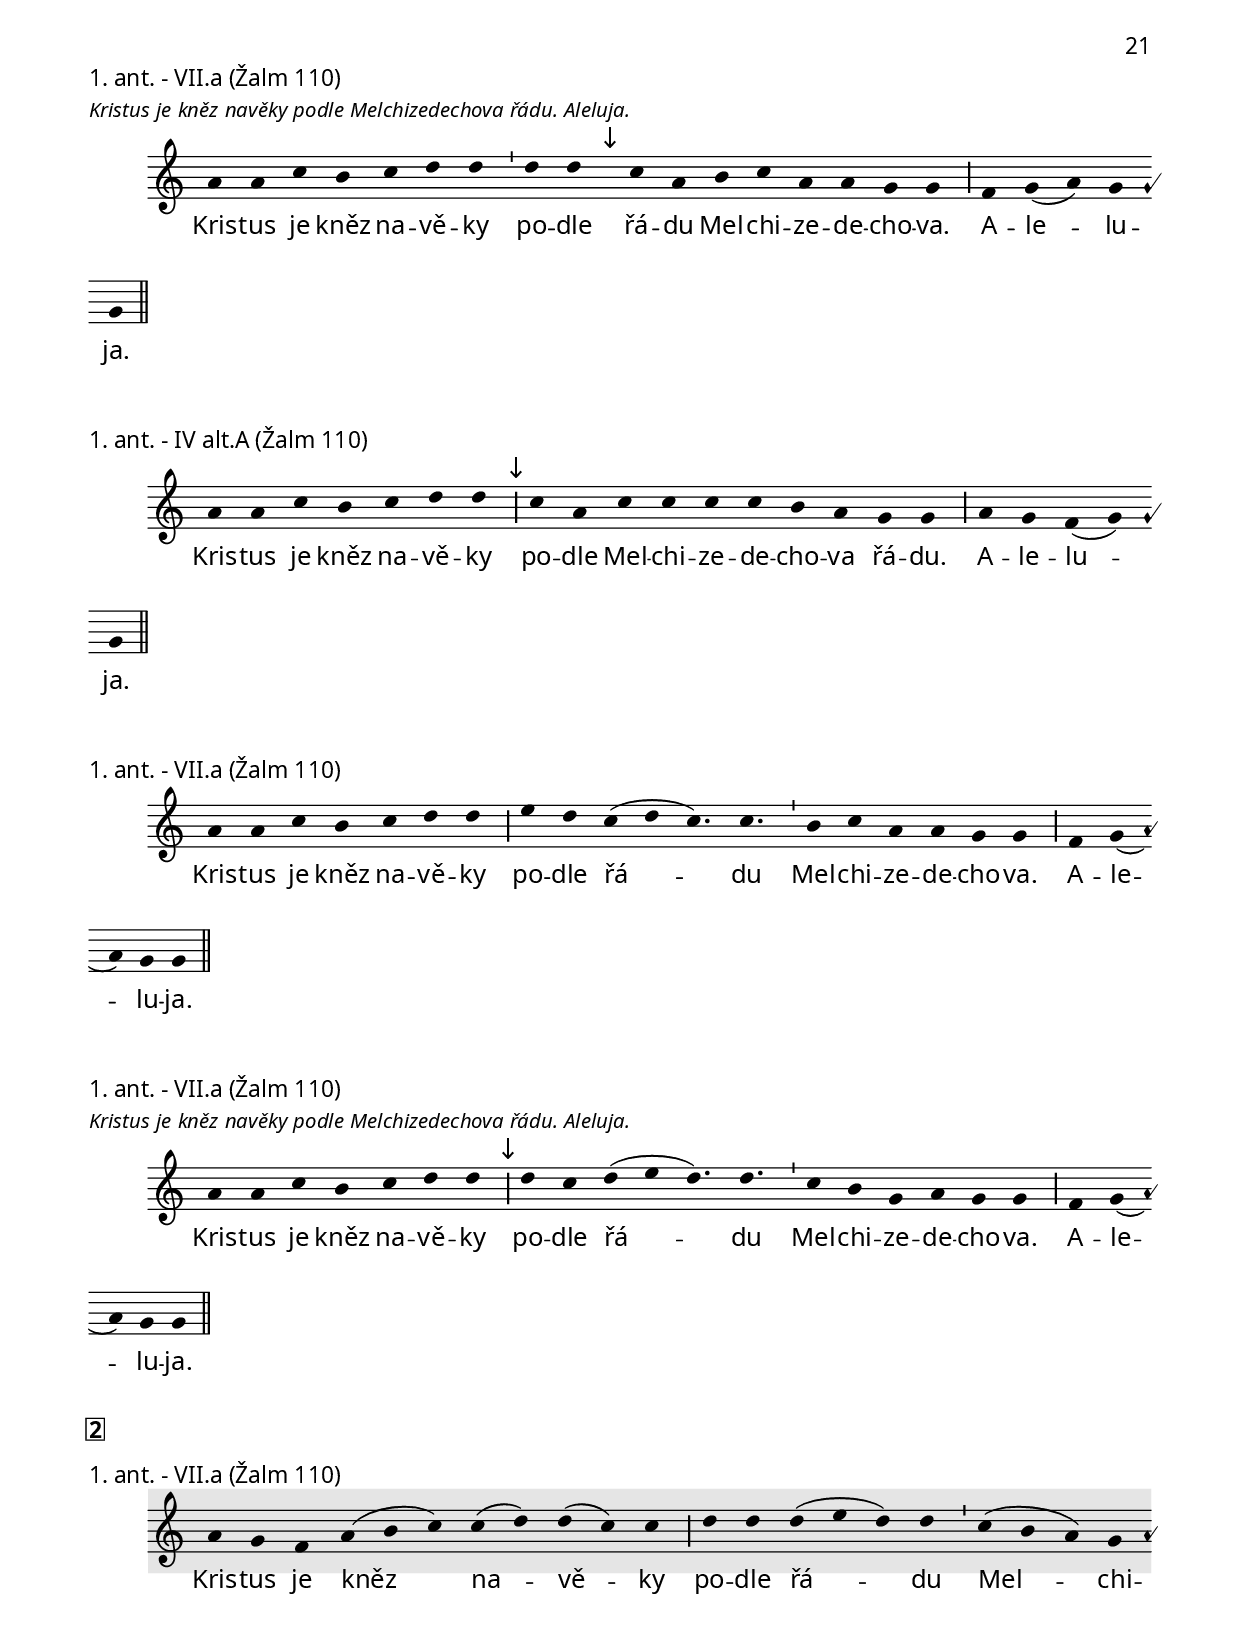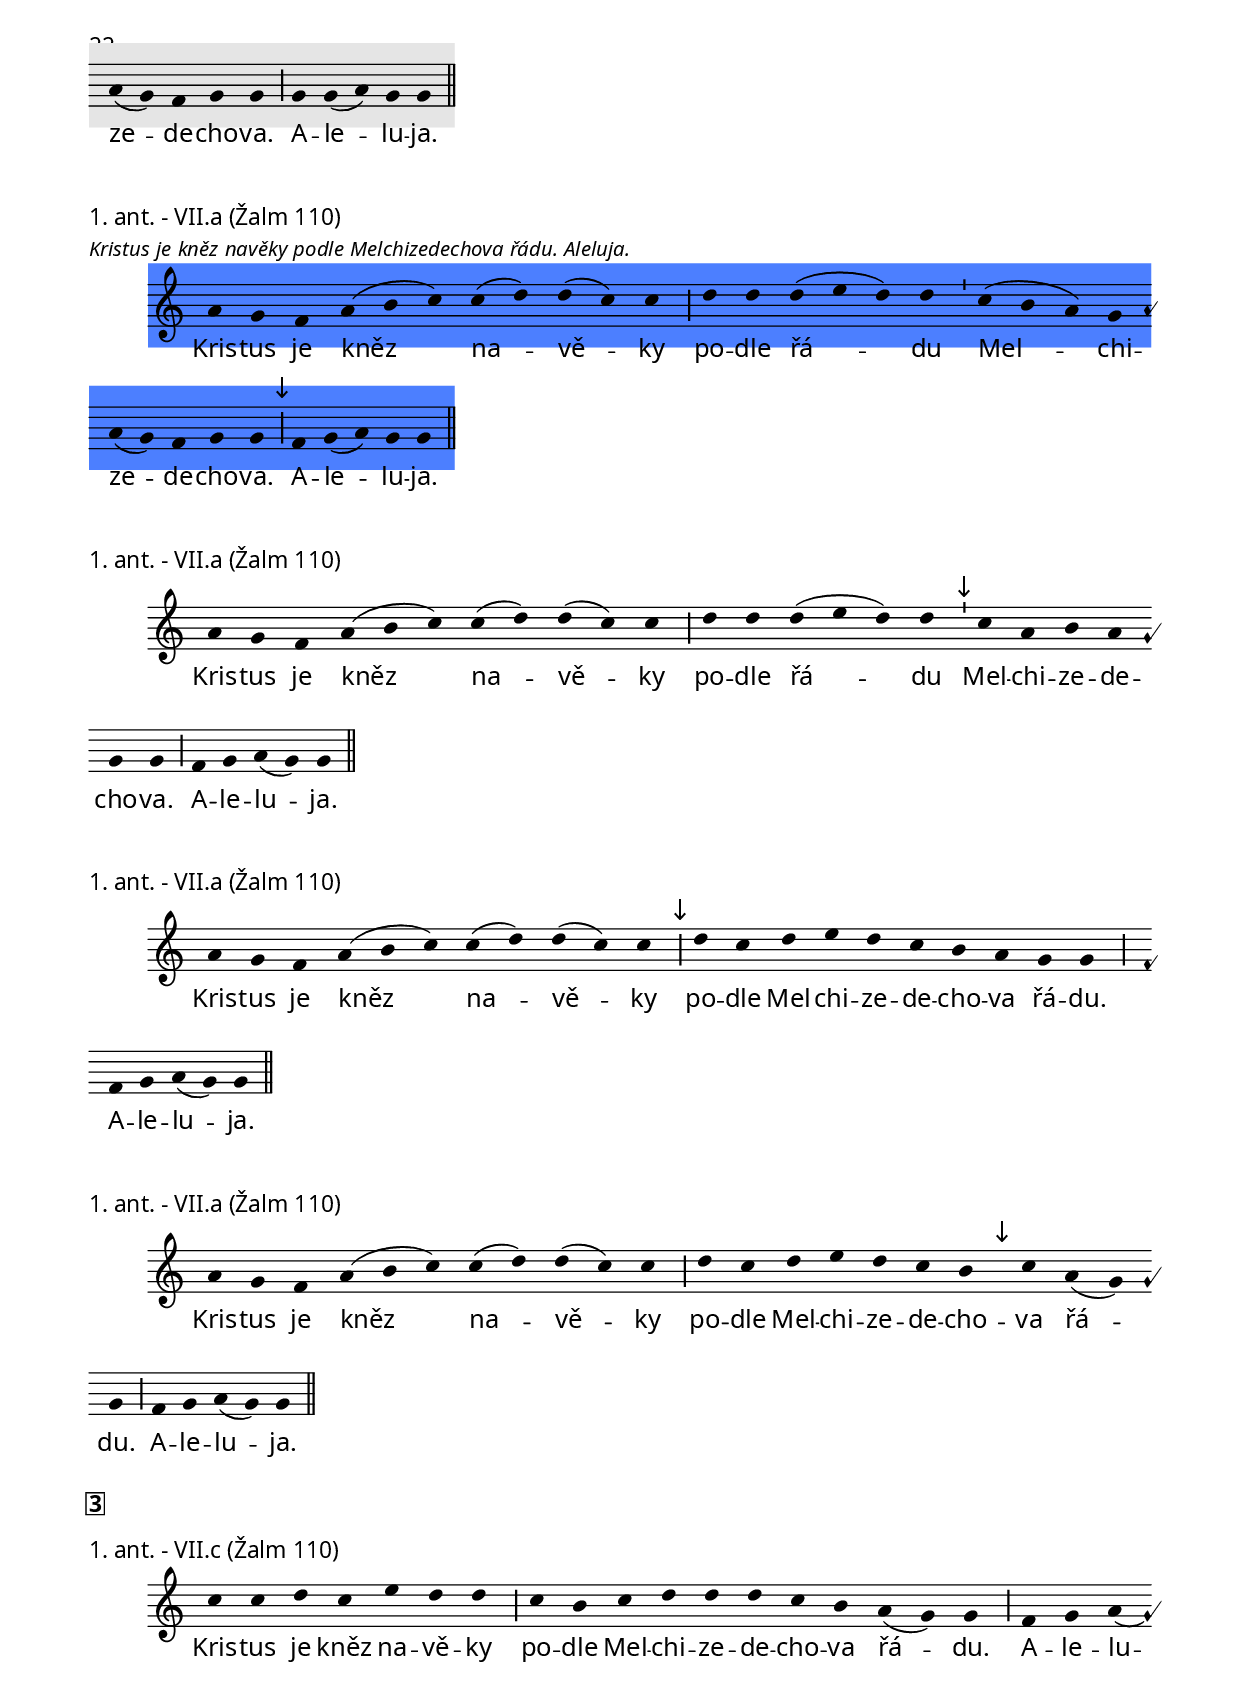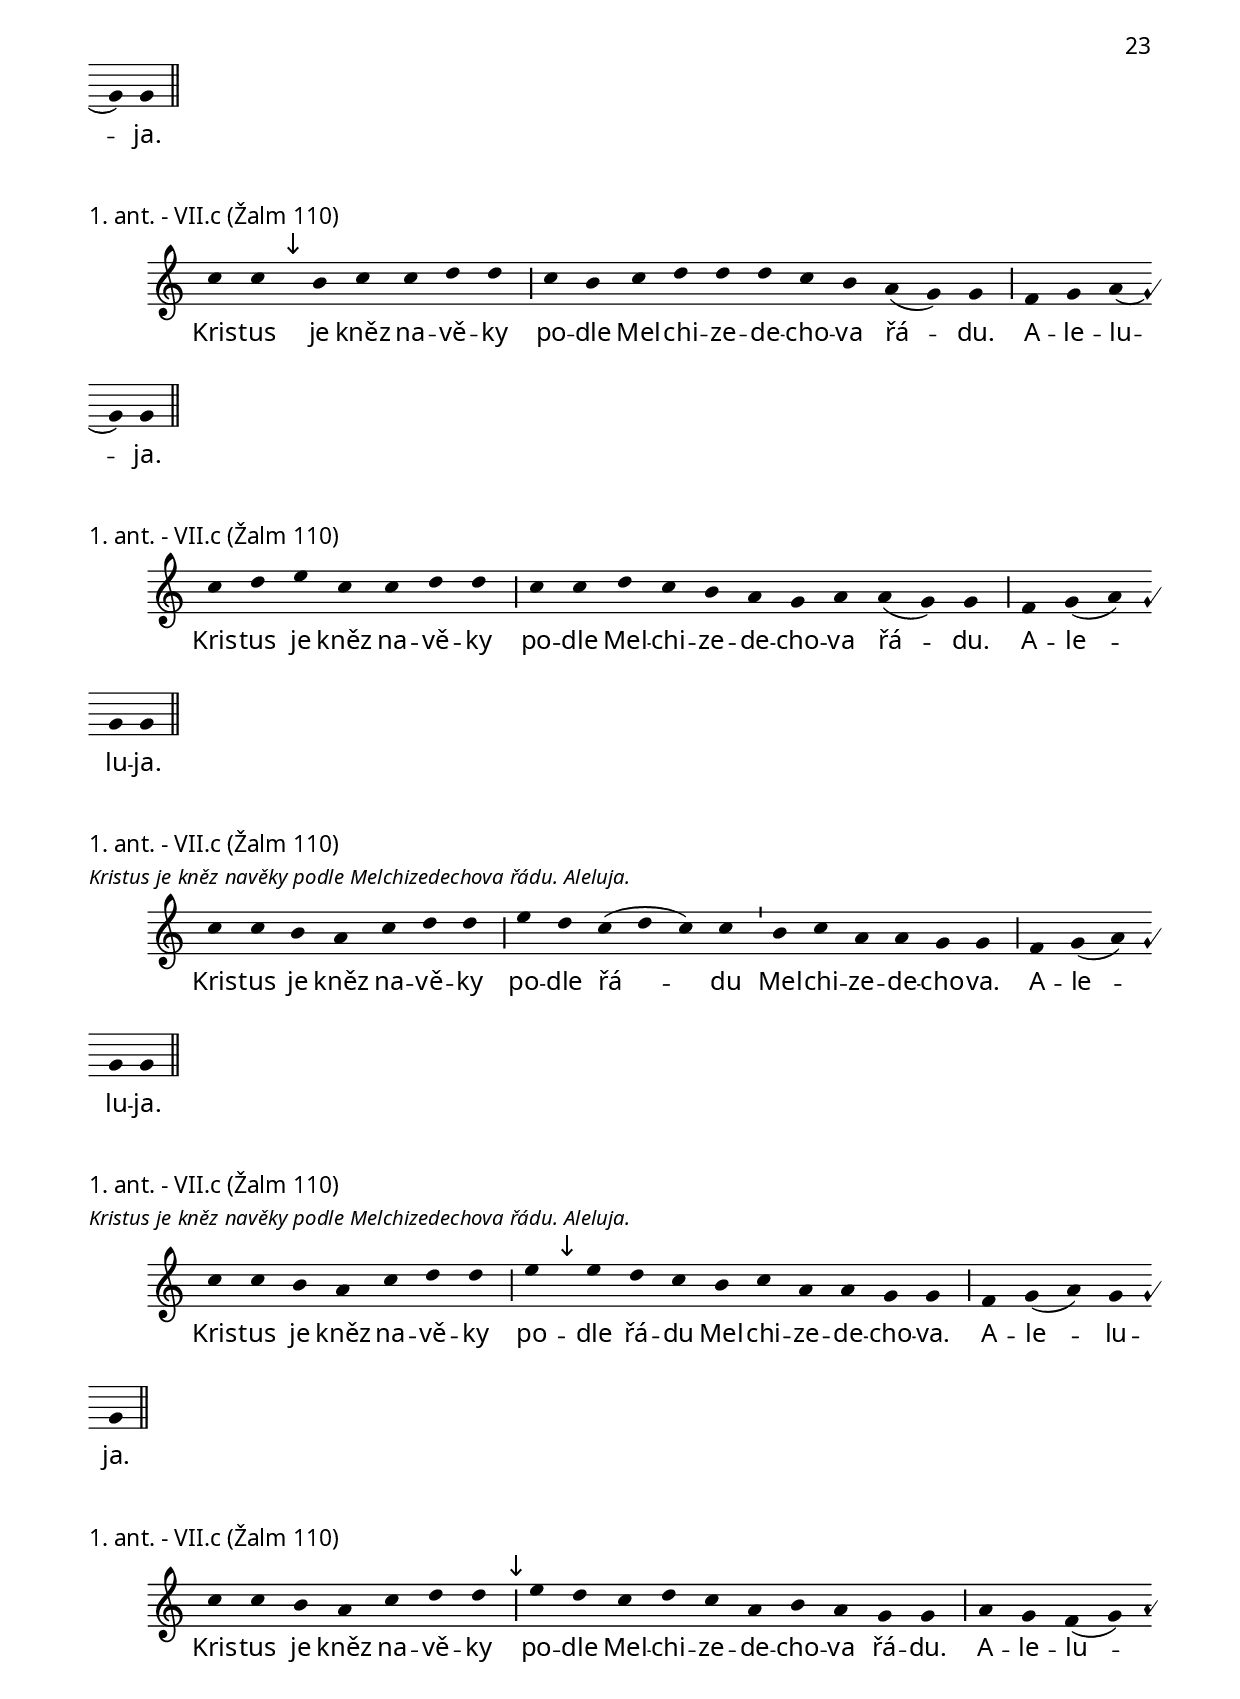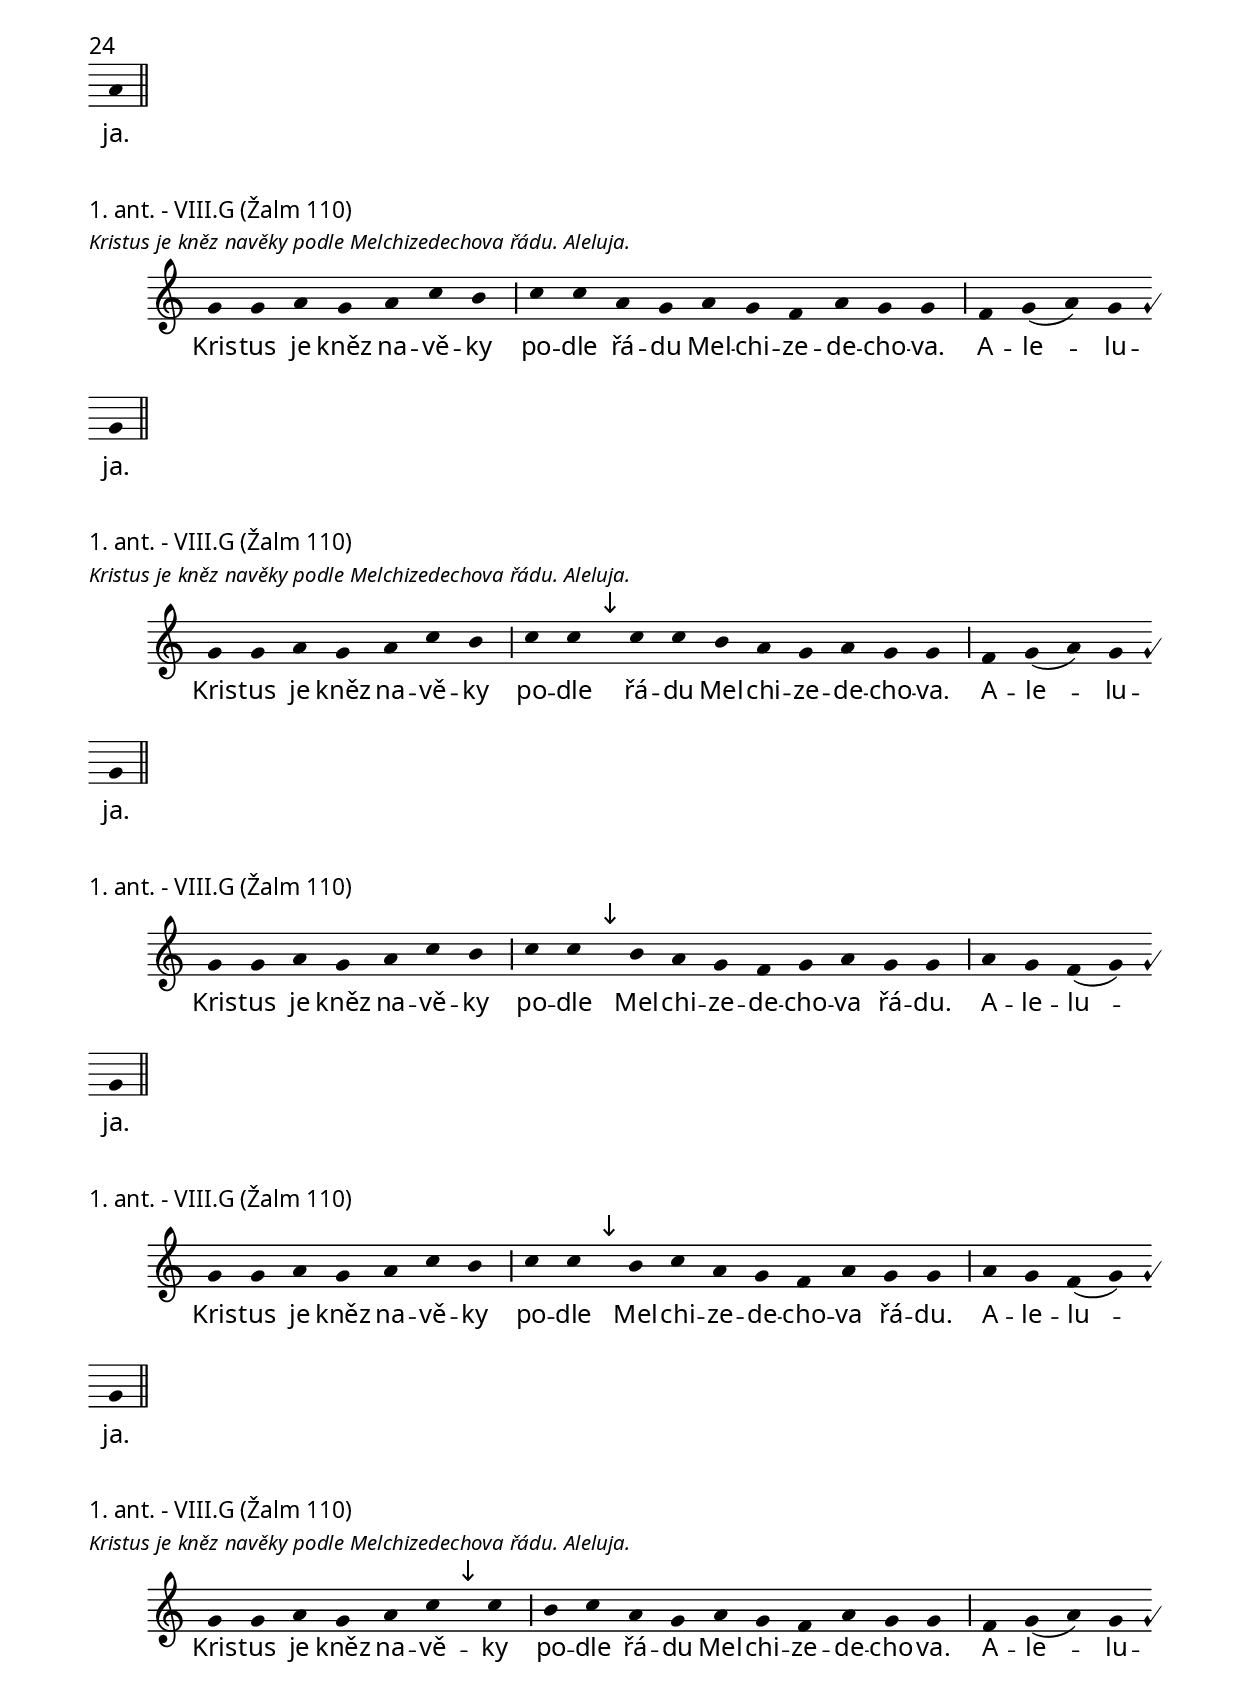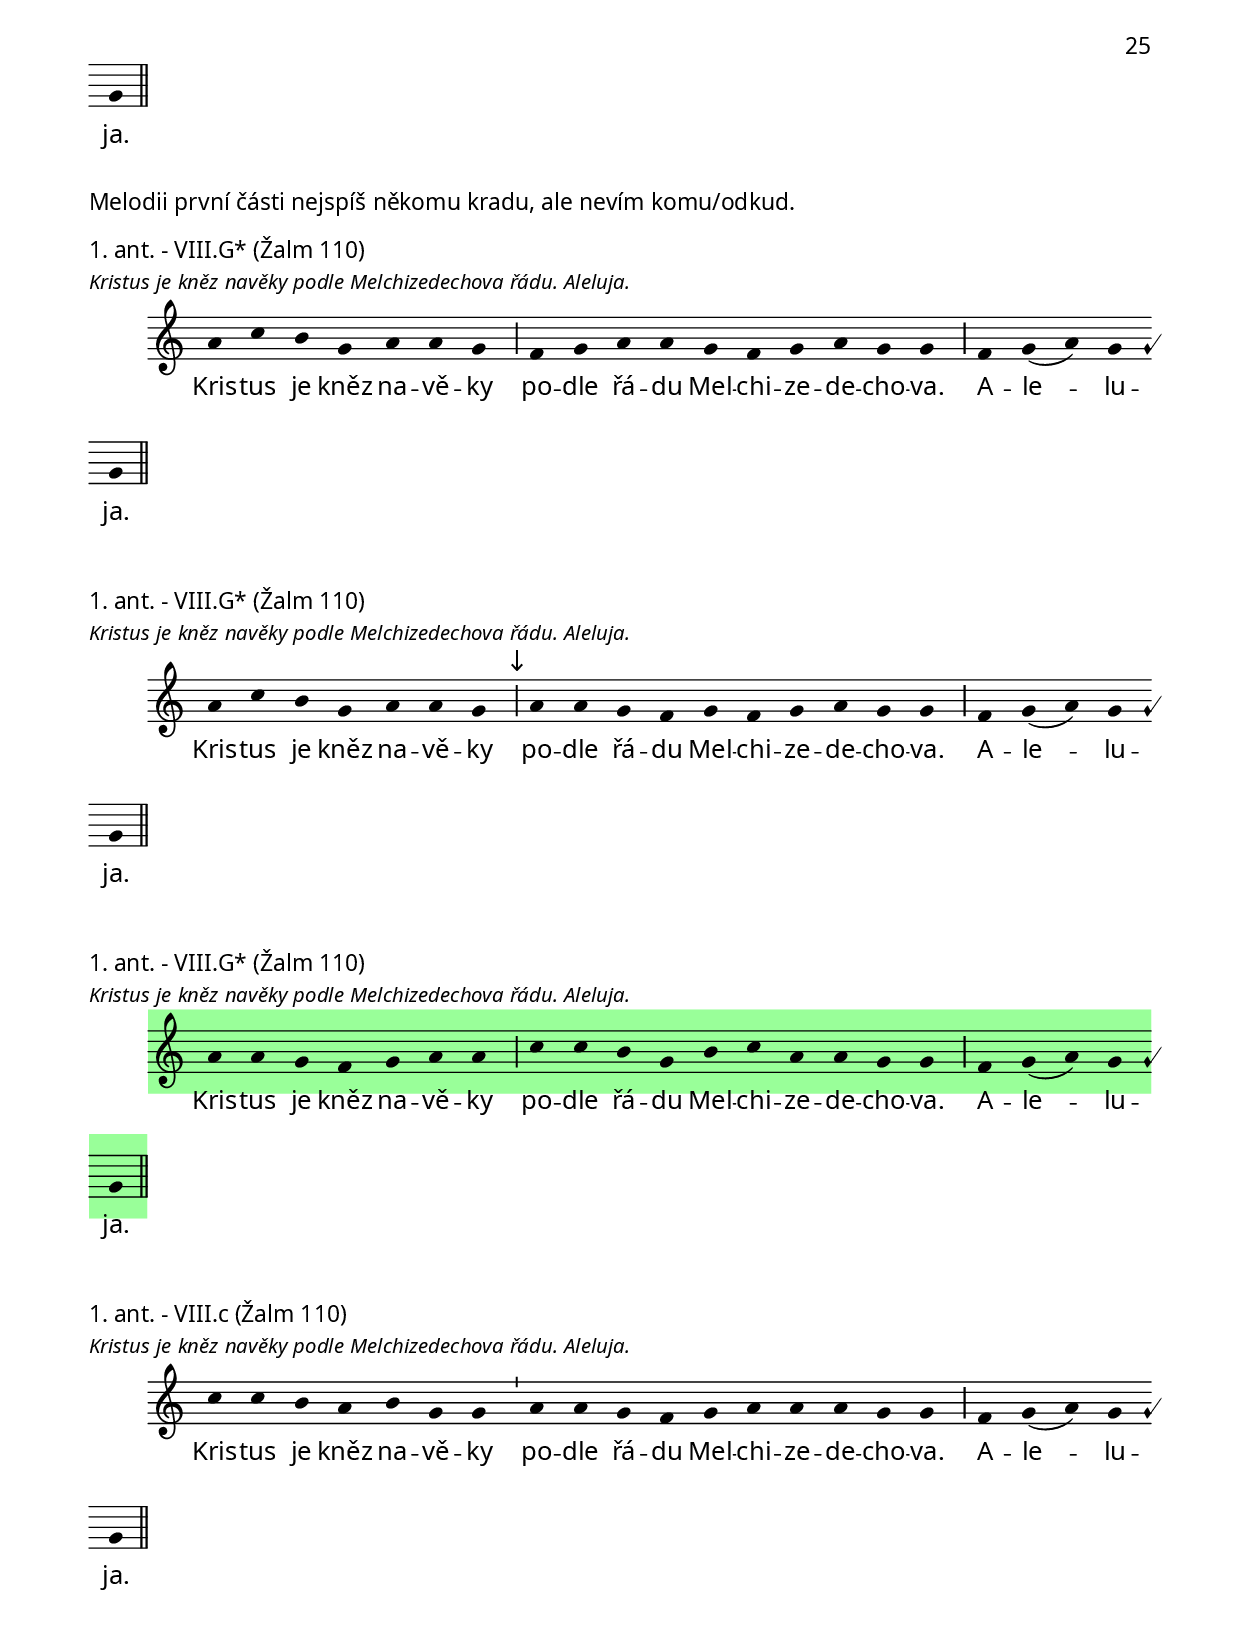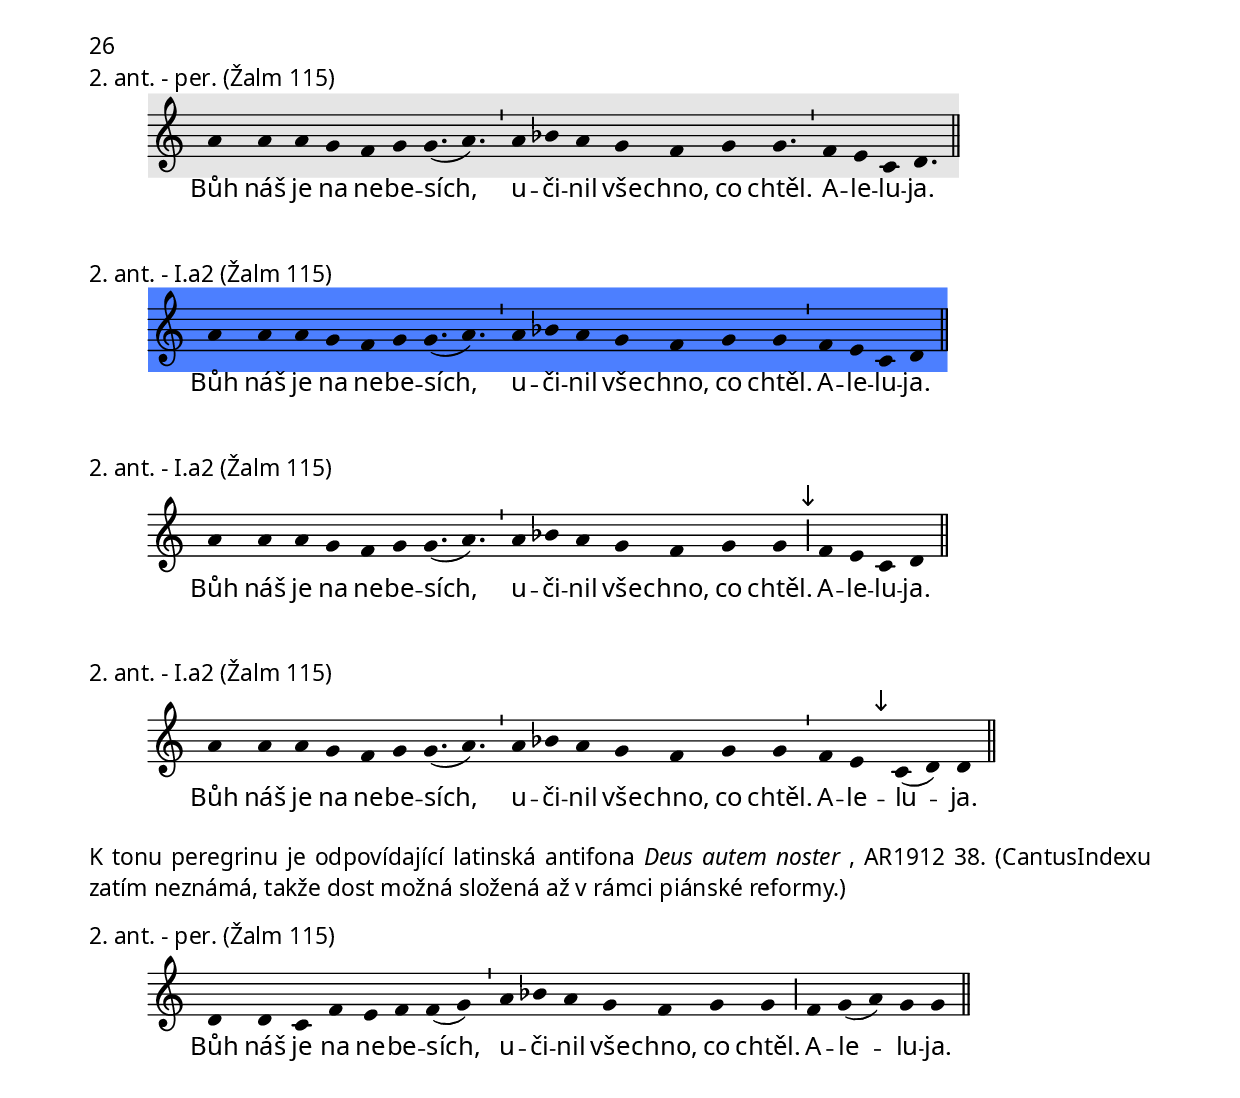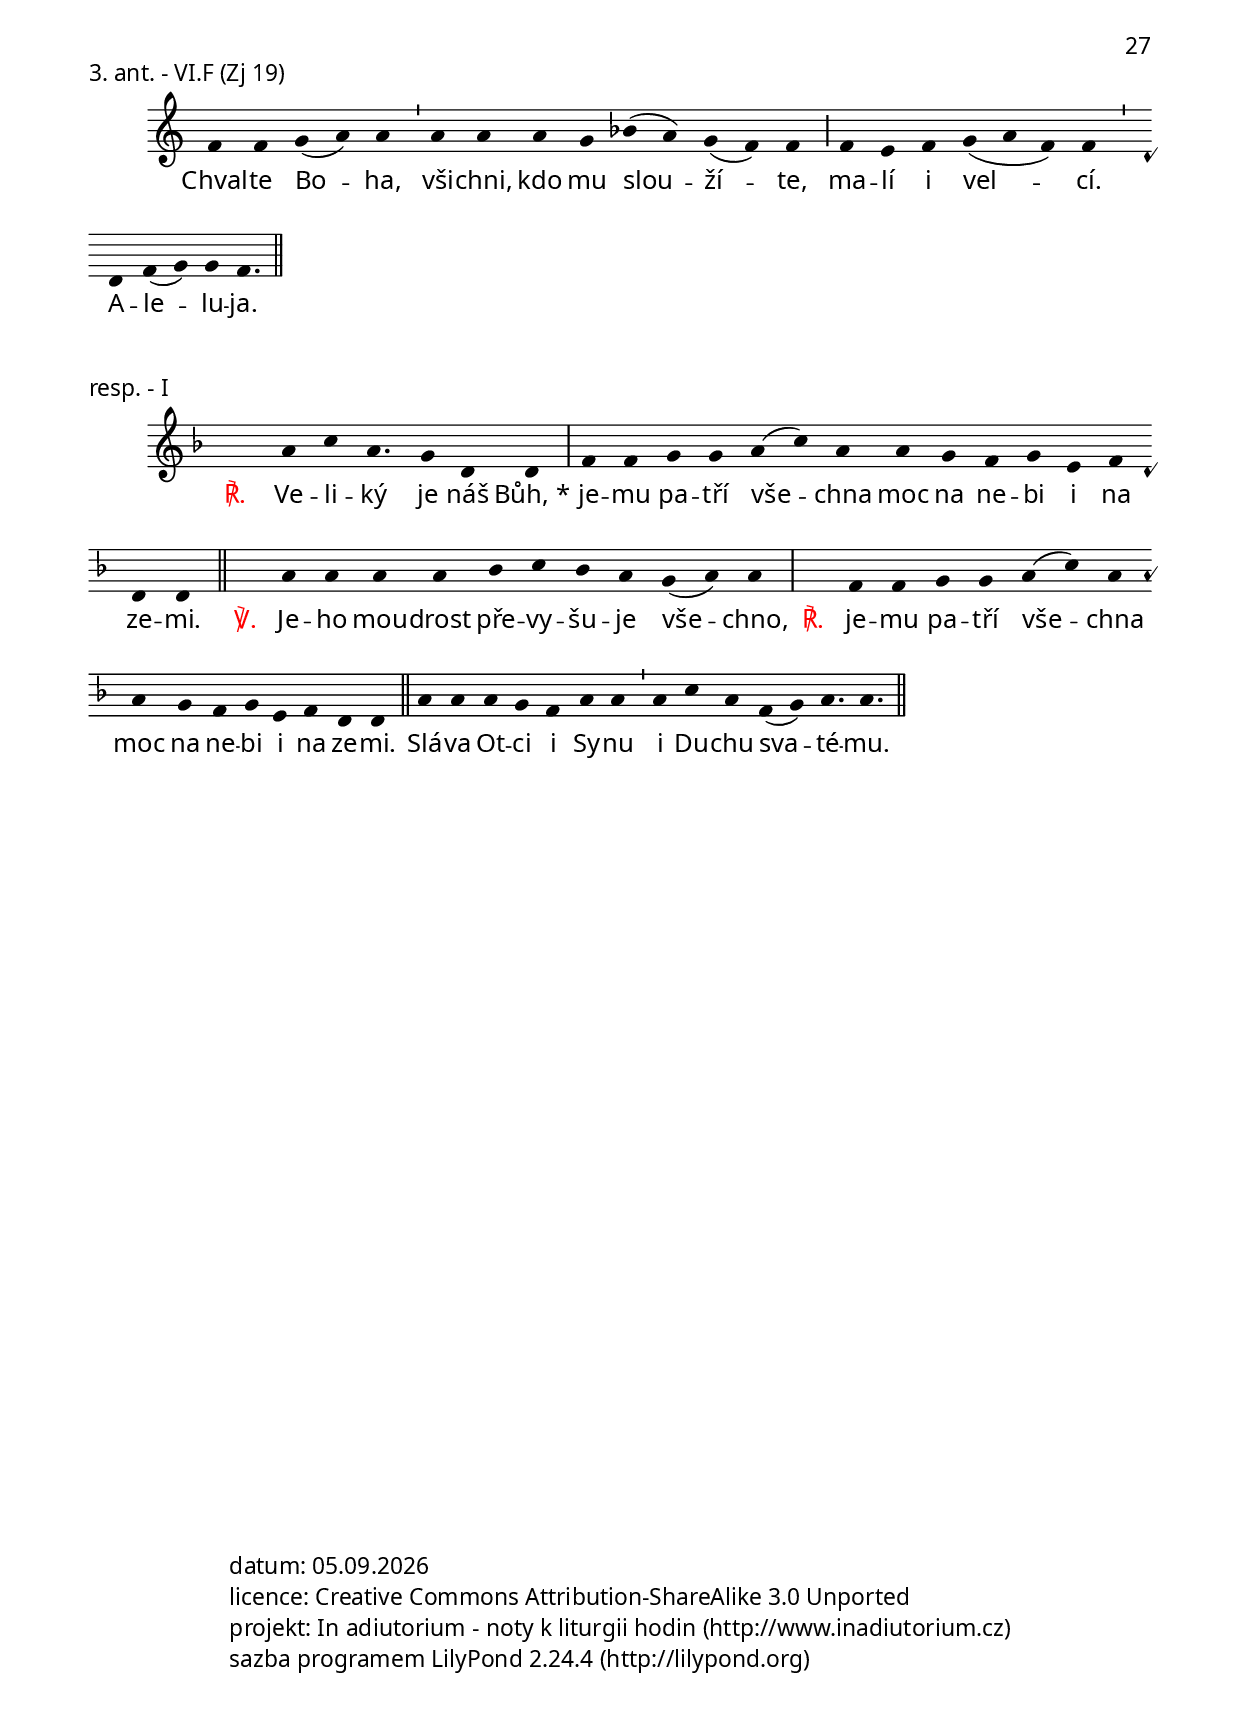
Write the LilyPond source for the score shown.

\include "../spolecne.ly"
\include "../dilyresponsorii.ly"

\markup {\nadpisDen {Neděle 2. týdne}}

\markup {\nadpisHodinka {"1. nešpory"}}

\score {
  \relative c'' {
    \zvyraznovacSedy
    \choralniRezim
    c4 c a g c( d) d4. c4 d c( b a) a \barMin
    b c a( g) g \barMin
    f a g( f g) g4. \barFinalis
  }
  \addlyrics {
    Sví -- til -- nou mým no -- hám je tvé slo -- vo, Hos -- po -- di -- ne.
    A -- le -- lu -- ja.
  }
  \header {
    quid = "1. ant."
    modus = "VII"
    differentia = "c"
    psalmus = "Žalm 119-XIV"
    id = "1ne-ant1"
    piece = \markup {\sestavTitulek}
  }
}

\score {
  \relative c'' {
    \choralniRezim
    c4 c a g c( d) d4. c4 d c( b a) a \barMin
    b c a( g) g \barMin
    \mark\sipka f a a( g) g \barFinalis
  }
  \addlyrics {
    Sví -- til -- nou mým no -- hám je tvé slo -- vo, Hos -- po -- di -- ne.
    A -- le -- lu -- ja.
  }
  \header {
    quid = "1. ant."
    modus = "VII"
    differentia = "c"
    psalmus = "Žalm 119-XIV"
    id = "1ne-ant1"
    piece = \markup {\sestavTitulek}
  }
}

\score {
  \relative c'' {
    \choralniRezim
    c4 c a g c( d) d4. c4 d c( b a) a \barMin
    b c a( g) g \barMin
    \mark\sipka a f f( g) g \barFinalis
  }
  \addlyrics {
    Sví -- til -- nou mým no -- hám je tvé slo -- vo, Hos -- po -- di -- ne.
    A -- le -- lu -- ja.
  }
  \header {
    quid = "1. ant."
    modus = "VII"
    differentia = "c"
    psalmus = "Žalm 119-XIV"
    id = "1ne-ant1"
    piece = \markup {\sestavTitulek}
  }
}

\score {
  \relative c'' {
    \zvyraznovacSedy
    \choralniRezim
    c4 c a g c( d) d4. c4 d c( b a) a \barMin
    b c a( g) g \barMaior
    f a g( f) g \barFinalis
  }
  \addlyrics {
    Sví -- til -- nou mým no -- hám je tvé slo -- vo, Hos -- po -- di -- ne.
    A -- le -- lu -- ja.
  }
  \header {
    quid = "1. ant."
    modus = "VII"
    differentia = "c"
    psalmus = "Žalm 119-נ"
    placet = "to je spíš modus VIII"
    id = "1ne-ant1"
    piece = \markup {\sestavTitulek}
  }
}

\score {
  \relative c'' {
    \zvyraznovacModry
    \choralniRezim
    c4 c a g c( d) d \barMin c d c( b a) a \barMin
    b c a( g) g \barMaior
    f a g( f) g \barFinalis
  }
  \addlyrics {
    Sví -- til -- nou mým no -- hám je tvé slo -- vo, Hos -- po -- di -- ne.
    A -- le -- lu -- ja.
  }
  \header {
    quid = "1. ant."
    modus = "VIII"
    differentia = "c"
    psalmus = "Žalm 119-נ"
    id = "1ne-ant1"
    piece = \markup {\sestavTitulek}
  }
}

\pageBreak

\score {
  \relative c'' {
    \zvyraznovacSedy
    \choralniRezim
    g4 g g g a( c) c c( d c) c \barMin
    b( c) a a( g) g \barMin
    a f( e) g g \barFinalis
  }
  \addlyrics {
    U te -- be je hoj -- ná ra -- dost, Hos -- po -- di -- ne.
    A -- le -- lu -- ja.
  }
  \header {
    quid = "2. ant."
    modus = "VIII"
    differentia = "G"
    psalmus = "Žalm 16"
    id = "1ne-ant2"
    piece = \markup {\sestavTitulek}
  }
}

\score {
  \relative c'' {
    \choralniRezim
    g4 g g g a( c) c c( d c) c \barMin
    b( c) a a( g) g \barMin
    a f( e) \mark\sipka e( g) g \barFinalis
  }
  \addlyrics {
    U te -- be je hoj -- ná ra -- dost, Hos -- po -- di -- ne.
    A -- le -- lu -- ja.
  }
  \header {
    quid = "2. ant."
    modus = "VIII"
    differentia = "G"
    psalmus = "Žalm 16"
    id = "1ne-ant2"
    piece = \markup {\sestavTitulek}
  }
}

\markup\nadpisSkupiny 2

\score {
  \relative c'' {
    \zvyraznovacSedy
    \choralniRezim
    g4 a a a c( d c) b a( g a) g \barMin
    a( b c) a g( f) g \barMaior
    g g( a) g g \barFinalis
  }
  \addlyrics {
    U te -- be je hoj -- ná ra -- dost,
    Hos -- po -- di -- ne.
    A -- le -- lu -- ja.
  }
  \header {
    quid = "2. ant."
    modus = "VIII"
    differentia = "G"
    psalmus = "Žalm 16"
    id = "1ne-ant2"
    piece = \markup {\sestavTitulek}
  }
}

\score {
  \relative c'' {
    \choralniRezim
    g4 a a a c( d c) b a( g) \mark\sipka a( g) \barMin
    a( b c) a g( f) g \barMaior
    g g( a) g g \barFinalis
  }
  \addlyrics {
    U te -- be je hoj -- ná ra -- dost,
    Hos -- po -- di -- ne.
    A -- le -- lu -- ja.
  }
  \header {
    quid = "2. ant."
    modus = "VIII"
    differentia = "G"
    psalmus = "Žalm 16"
    id = "1ne-ant2"
    piece = \markup {\sestavTitulek}
  }
}

\score {
  \relative c'' {
    \choralniRezim
    g4 a a a c( d c) b a( g a) g \barMin
    a( \mark\sipka c b) a g( f) g \barMaior
    g g( a) g g \barFinalis
  }
  \addlyrics {
    U te -- be je hoj -- ná ra -- dost,
    Hos -- po -- di -- ne.
    A -- le -- lu -- ja.
  }
  \header {
    quid = "2. ant."
    modus = "VIII"
    differentia = "G"
    psalmus = "Žalm 16"
    id = "1ne-ant2"
    piece = \markup {\sestavTitulek}
  }
}

\score {
  \relative c'' {
    \choralniRezim
    g4 a a a c( d c) b a( g a) \mark\sipka g( f) \barMin
    g( a c) a g( f) g \barMaior
    g g( a) g g \barFinalis
  }
  \addlyrics {
    U te -- be je hoj -- ná ra -- dost,
    Hos -- po -- di -- ne.
    A -- le -- lu -- ja.
  }
  \header {
    quid = "2. ant."
    modus = "VIII"
    differentia = "G"
    psalmus = "Žalm 16"
    id = "1ne-ant2"
    piece = \markup {\sestavTitulek}
  }
}

\markup\nadpisSkupiny 2.1

\score {
  \relative c'' {
    \choralniRezim
    g4 a a a c( d) c d( e) c( a) \barMin
    c a a( g) g \barMaior
    g g( a) g g \barFinalis
  }
  \addlyrics {
    U te -- be je hoj -- ná ra -- dost,
    Hos -- po -- di -- ne.
    A -- le -- lu -- ja.
  }
  \header {
    quid = "2. ant."
    modus = "VII"
    differentia = "a"
    psalmus = "Žalm 16"
    id = "1ne-ant2"
    piece = \markup {\sestavTitulek}
  }
}

\score {
  \relative c'' {
    \choralniRezim
    g4 a a a c d c( a) a \barMin
    b c a( g) g \barMaior
    g a a( g) g \barFinalis
  }
  \addlyrics {
    U te -- be je hoj -- ná ra -- dost,
    Hos -- po -- di -- ne.
    A -- le -- lu -- ja.
  }
  \header {
    quid = "2. ant."
    modus = "VIII"
    differentia = "G"
    psalmus = "Žalm 16"
    id = "1ne-ant2"
    piece = \markup {\sestavTitulek}
  }
}

\score {
  \relative c'' {
    \zvyraznovacSedy
    \choralniRezim
    g4 a a a c d c( a) a \barMin
    \mark\sipka c b a( g) g \barMaior
    f a g( f) g \barFinalis
  }
  \addlyrics {
    U te -- be je hoj -- ná ra -- dost,
    Hos -- po -- di -- ne.
    A -- le -- lu -- ja.
  }
  \header {
    quid = "2. ant."
    modus = "VIII"
    differentia = "G"
    psalmus = "Žalm 16"
    placet = "dvě antifony za sebou stejného modu a končící stejným aleluja působí jednotvárně"
    id = "1ne-ant2"
    piece = \markup {\sestavTitulek}
  }
}

\score {
  \relative c'' {
    \choralniRezim
    g4 a a a c d c( a) a \barMin
    c b a( g) g \barMaior
    \mark\sipka a a g( a) g \barFinalis
  }
  \addlyrics {
    U te -- be je hoj -- ná ra -- dost,
    Hos -- po -- di -- ne.
    A -- le -- lu -- ja.
  }
  \header {
    quid = "2. ant."
    modus = "VIII"
    differentia = "G"
    psalmus = "Žalm 16"
    id = "1ne-ant2"
    piece = \markup {\sestavTitulek}
  }
}

\score {
  \relative c'' {
    \zvyraznovacModry
    \choralniRezim
    g4 a a a c d c( a) a \barMin
    c b a( g) g \barMaior
    \mark\sipka a g f( a) g \barFinalis
  }
  \addlyrics {
    U te -- be je hoj -- ná ra -- dost,
    Hos -- po -- di -- ne.
    A -- le -- lu -- ja.
  }
  \header {
    quid = "2. ant."
    modus = "VIII"
    differentia = "G"
    psalmus = "Žalm 16"
    id = "1ne-ant2"
    piece = \markup {\sestavTitulek}
  }
}

\score {
  \relative c'' {
    \choralniRezim
    g4 a a a c b d( c) c \barMin
    a g f( g) g \barMaior
    f g( a) g g \barFinalis
  }
  \addlyrics {
    U te -- be je hoj -- ná ra -- dost,
    Hos -- po -- di -- ne.
    A -- le -- lu -- ja.
  }
  \header {
    quid = "2. ant."
    modus = "VIII"
    differentia = "G"
    psalmus = "Žalm 16"
    id = "1ne-ant2"
    piece = \markup {\sestavTitulek}
  }
}

\markup\nadpisSkupiny 3

\score {
  \relative c'' {
    \choralniRezim
    c4 c c c d c e( d) d \barMin
    c b a( g) g \barMaior
    f a a( g) g \barFinalis
  }
  \addlyrics {
    U te -- be je hoj -- ná ra -- dost,
    Hos -- po -- di -- ne.
    A -- le -- lu -- ja.
  }
  \header {
    quid = "2. ant."
    modus = "VII"
    differentia = "c"
    psalmus = "Žalm 16"
    id = "1ne-ant2"
    piece = \markup {\sestavTitulek}
  }
}

\score {
  \relative c'' {
    \choralniRezim
    c4 c c c \mark\sipka d b c a \barMin
    c b a( g) g \barMaior
    f a a( g) g \barFinalis
  }
  \addlyrics {
    U te -- be je hoj -- ná ra -- dost,
    Hos -- po -- di -- ne.
    A -- le -- lu -- ja.
  }
  \header {
    quid = "2. ant."
    modus = "VIII"
    differentia = "c"
    psalmus = "Žalm 16"
    id = "1ne-ant2"
    piece = \markup {\sestavTitulek}
  }
}

\score {
  \relative c'' {
    \choralniRezim
    c4 a g f g a g g \barMin
  }
  \addlyrics {
    U te -- be je hoj -- ná ra -- dost,
    Hos -- po -- di -- ne.
    A -- le -- lu -- ja.
  }
  \header {
    quid = "2. ant."
    modus = "VIII"
    differentia = "c"
    psalmus = "Žalm 16"
    id = "1ne-ant2"
    piece = \markup {\sestavTitulek}
  }
}

\score {
  \relative c'' {
    \choralniRezim
    g4 a c c d e d d \barMin
    e d c( a) a \barMaior
    b a g( b) a \barFinalis
  }
  \addlyrics {
    U te -- be je hoj -- ná ra -- dost,
    Hos -- po -- di -- ne.
    A -- le -- lu -- ja.
  }
  \header {
    quid = "2. ant."
    modus = "IV alt"
    differentia = "A"
    psalmus = "Žalm 16"
    id = "1ne-ant2"
    piece = \markup {\sestavTitulek}
  }
}

\score {
  \relative c' {
    \choralniRezim
    f4 g a a g f f( g) g \barMin
    f e d( c) c \barMaior
    d f g( f) f \barFinalis
  }
  \addlyrics {
    U te -- be je hoj -- ná ra -- dost,
    Hos -- po -- di -- ne.
    A -- le -- lu -- ja.
  }
  \header {
    quid = "2. ant."
    modus = "VI"
    differentia = "F"
    psalmus = "Žalm 16"
    id = "1ne-ant2"
    piece = \markup {\sestavTitulek}
  }
}

\score {
  \relative c' {
    \choralniRezim
    f4 g a a bes a g( a) a \barMin
    g f g g \barMaior
    a g g( f) f \barFinalis
  }
  \addlyrics {
    U te -- be je hoj -- ná ra -- dost,
    Hos -- po -- di -- ne.
    A -- le -- lu -- ja.
  }
  \header {
    quid = "2. ant."
    modus = "VI"
    differentia = "F"
    psalmus = "Žalm 16"
    id = "1ne-ant2"
    piece = \markup {\sestavTitulek}
  }
}

\score {
  \relative c' {
    \choralniRezim
    e4 g a a b g g( a) a \barMin
    g f e e \barMaior
    f d d( e) e \barFinalis
  }
  \addlyrics {
    U te -- be je hoj -- ná ra -- dost,
    Hos -- po -- di -- ne.
    A -- le -- lu -- ja.
  }
  \header {
    quid = "2. ant."
    modus = "IV"
    differentia = "E"
    psalmus = "Žalm 16"
    id = "1ne-ant2"
    piece = \markup {\sestavTitulek}
  }
}

\score {
  \relative c' {
    \choralniRezim
    e4 g a a g a b a
    g f e e \barMaior
    f d d( e) e \barFinalis
  }
  \addlyrics {
    U te -- be je hoj -- ná ra -- dost,
    Hos -- po -- di -- ne.
    A -- le -- lu -- ja.
  }
  \header {
    quid = "2. ant."
    modus = "IV"
    differentia = "E"
    psalmus = "Žalm 16"
    id = "1ne-ant2"
    piece = \markup {\sestavTitulek}
  }
}

\pageBreak

%tIInedeleInespAntIII =
\score {
  \relative c'' {
    \zvyraznovacSedy
    \choralniRezim
    g4 f( g) a( c) c c b( c a4.) a \barMin
    c4 c d c c b a b( c) c c \barMin
    d c a b a g g \barMin
    a f( a) g g4. \barFinalis
  }
  \addlyrics {
    Při Je -- ží -- šo -- vě jmé -- nu
    mu -- sí po -- klek -- nout kaž -- dé ko -- le -- no
    na ne -- bi i na ze -- mi.
    A -- le -- lu -- ja.
  }
  \header {
    quid = "3. ant."
    modus = "VIII"
    differentia = "G"
    psalmus = "Flp 2"
    id = "1ne-ant3"
    piece = \markup {\sestavTitulek}
  }
}

%\score { \tIInedeleInespAntIII }

\score {
  \relative c'' {
    \zvyraznovacSedy
    \choralniRezim
    g4 f( g) a( c) c c b( c a4.) a \barMaior
    c4 c d c c b a b( c) c c \barMin
    d c a b a g g \barMaior
    g g( a) g g \barFinalis
  }
  \addlyrics {
    Při Je -- ží -- šo -- vě jmé -- nu
    mu -- sí po -- klek -- nout kaž -- dé ko -- le -- no
    na ne -- bi i na ze -- mi.
    A -- le -- lu -- ja.
  }
  \header {
    quid = "3. ant."
    modus = "VIII"
    differentia = "G"
    psalmus = "Flp 2"
    id = "1ne-ant3"
    piece = \markup {\sestavTitulek}
  }
}

\score {
  \relative c'' {
    \zvyraznovacModry
    \choralniRezim
    g4 f( g) a( c) c c b( c a4.) a \barMaior
    c4 c d c c b a b( c) c c \barMin
    d c a b a g g \barMaior
    \mark\sipka f g( a) g g \barFinalis
  }
  \addlyrics {
    Při Je -- ží -- šo -- vě jmé -- nu
    mu -- sí po -- klek -- nout kaž -- dé ko -- le -- no
    na ne -- bi i na ze -- mi.
    A -- le -- lu -- ja.
  }
  \header {
    quid = "3. ant."
    modus = "VIII"
    differentia = "G"
    psalmus = "Flp 2"
    id = "1ne-ant3"
    piece = \markup {\sestavTitulek}
  }
}

\score {
  \relative c'' {
    \choralniRezim
    g4 f( g) a( c) c c b( c a4.) a \barMaior
    c4 c d c c b \mark\sipka c a g g \barMin
    a a g f g( a) g g \barMaior
    f g( a) g g \barFinalis
  }
  \addlyrics {
    Při Je -- ží -- šo -- vě jmé -- nu
    mu -- sí po -- klek -- nout kaž -- dé ko -- le -- no
    na ne -- bi i na ze -- mi.
    A -- le -- lu -- ja.
  }
  \header {
    quid = "3. ant."
    modus = "VIII"
    differentia = "G"
    psalmus = "Flp 2"
    id = "1ne-ant3"
    piece = \markup {\sestavTitulek}
  }
}

\score {
  \relative c'' {
    \choralniRezim
    g4 f( g) a( c) c c b( c a4.) a \barMaior
    c4 c d c c b c a g g \barMin
    a a g f \mark\sipka g a a \barMin
    g a g g \barFinalis
  }
  \addlyrics {
    Při Je -- ží -- šo -- vě jmé -- nu
    mu -- sí po -- klek -- nout kaž -- dé ko -- le -- no
    na ne -- bi i na ze -- mi.
    A -- le -- lu -- ja.
  }
  \header {
    quid = "3. ant."
    modus = "VIII"
    differentia = "G"
    psalmus = "Flp 2"
    id = "1ne-ant3"
    piece = \markup {\sestavTitulek}
  }
}

\score {
  \relative c'' {
    \choralniRezim
    g4 f( g) a( c) c c b( c a4.) a \barMaior
    c4 c d c c b c a g g \barMin
    a a g f g a a \barMin
    g \mark\sipka f g g \barFinalis
  }
  \addlyrics {
    Při Je -- ží -- šo -- vě jmé -- nu
    mu -- sí po -- klek -- nout kaž -- dé ko -- le -- no
    na ne -- bi i na ze -- mi.
    A -- le -- lu -- ja.
  }
  \header {
    quid = "3. ant."
    modus = "VIII"
    differentia = "G"
    psalmus = "Flp 2"
    id = "1ne-ant3"
    piece = \markup {\sestavTitulek}
  }
}

\score {
  \relative c'' {
    \choralniRezim
    g4 f( g) a( c) c c b( c a4.) a \barMaior
    c4 c d c c b \mark\sipka g a c b \barMaior
    c c a g a g f \barMin
    g a g g \barFinalis
  }
  \addlyrics {
    Při Je -- ží -- šo -- vě jmé -- nu
    mu -- sí po -- klek -- nout kaž -- dé ko -- le -- no
    na ne -- bi i na ze -- mi.
    A -- le -- lu -- ja.
  }
  \header {
    quid = "3. ant."
    modus = "VIII"
    differentia = "G"
    psalmus = "Flp 2"
    id = "1ne-ant3"
    piece = \markup {\sestavTitulek}
  }
}

\score {
  \relative c'' {
    \choralniRezim
    g4 f( g) a( c) c c b( c a4.) a \barMaior
    c4 c \mark\sipka c( d) c c a g a c b \barMaior
    c c a g a g f \barMin
    g a g g \barFinalis
  }
  \addlyrics {
    Při Je -- ží -- šo -- vě jmé -- nu
    mu -- sí po -- klek -- nout kaž -- dé ko -- le -- no
    na ne -- bi i na ze -- mi.
    A -- le -- lu -- ja.
  }
  \header {
    quid = "3. ant."
    modus = "VIII"
    differentia = "G"
    psalmus = "Flp 2"
    id = "1ne-ant3"
    piece = \markup {\sestavTitulek}
  }
}

\score {
  \relative c'' {
    \choralniRezim
    g4 f( g) a( c) c c b( c a4.) a \barMaior
    c4 c c( d) c c \mark\sipka b c a g g \barMaior
    a a g f g a a \barMin
    g f g g \barFinalis
  }
  \addlyrics {
    Při Je -- ží -- šo -- vě jmé -- nu
    mu -- sí po -- klek -- nout kaž -- dé ko -- le -- no
    na ne -- bi i na ze -- mi.
    A -- le -- lu -- ja.
  }
  \header {
    quid = "3. ant."
    modus = "VIII"
    differentia = "G"
    psalmus = "Flp 2"
    id = "1ne-ant3"
    piece = \markup {\sestavTitulek}
  }
}

\score {
  \relative c'' {
    \choralniRezim
    g4 f( g) a( c) c c b( c a4.) a \barMaior
    c4 c c( d) c c b c a g g \barMaior
    a a \mark\sipka a a f e d \barMin
    f g a( g) g \barFinalis
  }
  \addlyrics {
    Při Je -- ží -- šo -- vě jmé -- nu
    mu -- sí po -- klek -- nout kaž -- dé ko -- le -- no
    na ne -- bi i na ze -- mi.
    A -- le -- lu -- ja.
  }
  \header {
    quid = "3. ant."
    modus = "VIII"
    differentia = "G"
    psalmus = "Flp 2"
    id = "1ne-ant3"
    piece = \markup {\sestavTitulek}
  }
}

\score {
  \relative c'' {
    \choralniRezim
    g4 a c c c d( e) d \barMaior
    e d c( d) c c b c a g g \barMaior
    a a g f g a a \barMin
    g f g g \barFinalis
  }
  \addlyrics {
    Při Je -- ží -- šo -- vě jmé -- nu
    mu -- sí po -- klek -- nout kaž -- dé ko -- le -- no
    na ne -- bi i na ze -- mi.
    A -- le -- lu -- ja.
  }
  \header {
    quid = "3. ant."
    modus = "VII"
    differentia = "a"
    psalmus = "Flp 2"
    id = "1ne-ant3"
    piece = \markup {\sestavTitulek}
  }
}

\score {
  \relative c'' {
    \choralniRezim
    g4 a c c c \mark\sipka d( e d4.) d \barMaior
    e4 d c( d) c c b c a g g \barMaior
    a a g f g a a \barMin
    g f g g \barFinalis
  }
  \addlyrics {
    Při Je -- ží -- šo -- vě jmé -- nu
    mu -- sí po -- klek -- nout kaž -- dé ko -- le -- no
    na ne -- bi i na ze -- mi.
    A -- le -- lu -- ja.
  }
  \header {
    quid = "3. ant."
    modus = "VII"
    differentia = "a"
    psalmus = "Flp 2"
    id = "1ne-ant3"
    piece = \markup {\sestavTitulek}
  }
}

\score {
  \relative c'' {
    \zvyraznovacZelenyII
    \choralniRezim
    g4 a c c c \mark\sipka d( c e d) d \barMaior
    e4 d c( d) c c b c a g g \barMaior
    a a g f \mark\sipka a c b \barMin
    a g f( g) g \barFinalis
  }
  \addlyrics {
    Při Je -- ží -- šo -- vě jmé -- nu
    mu -- sí po -- klek -- nout kaž -- dé ko -- le -- no
    na ne -- bi i na ze -- mi.
    A -- le -- lu -- ja.
  }
  \header {
    quid = "3. ant."
    modus = "VII"
    differentia = "a"
    psalmus = "Flp 2"
    id = "1ne-ant3"
    piece = \markup {\sestavTitulek}
  }
}

\score {
  \relative c'' {
    \choralniRezim
    g4 a c c c d( c e d) d \barMaior
    e4 d c( d) c c b c a g g \barMaior
    a a g f a c \mark\sipka c \barMin
    b a g( a) g \barFinalis
  }
  \addlyrics {
    Při Je -- ží -- šo -- vě jmé -- nu
    mu -- sí po -- klek -- nout kaž -- dé ko -- le -- no
    na ne -- bi i na ze -- mi.
    A -- le -- lu -- ja.
  }
  \header {
    quid = "3. ant."
    modus = "VII"
    differentia = "a"
    psalmus = "Flp 2"
    id = "1ne-ant3"
    piece = \markup {\sestavTitulek}
  }
}

\score {
  \relative c'' {
    \choralniRezim
    g4 a c c c d( c e d) d \barMaior
    e4 d c( d) c c b c a g g \barMaior
    \mark\sipka a c b c a g g \barMin
    f a g g \barFinalis
  }
  \addlyrics {
    Při Je -- ží -- šo -- vě jmé -- nu
    mu -- sí po -- klek -- nout kaž -- dé ko -- le -- no
    na ne -- bi i na ze -- mi.
    A -- le -- lu -- ja.
  }
  \header {
    quid = "3. ant."
    modus = "VII"
    differentia = "a"
    psalmus = "Flp 2"
    id = "1ne-ant3"
    piece = \markup {\sestavTitulek}
  }
}

\score {
  \relative c' {
    \choralniRezim
    f4 g a g f f( g f d) d \barMaior
    c d d f f g( a) g f( g) f f \barMaior
  }
  \addlyrics {
    Při Je -- ží -- šo -- vě jmé -- nu
    mu -- sí po -- klek -- nout kaž -- dé ko -- le -- no
    na ne -- bi i na ze -- mi.
    A -- le -- lu -- ja.
  }
  \header {
    quid = "3. ant."
    modus = ""
    differentia = ""
    psalmus = "Flp 2"
    id = "1ne-ant3"
    piece = \markup {\sestavTitulek}
  }
}

\score {
  \relative c' {
    \choralniRezim
    f4 g a g f f( g f d) d \barMaior
    c d d f f \mark\sipka g a a g g  \barMaior
    a a g f g f d \barMin
    f g g( f) f \barFinalis
  }
  \addlyrics {
    Při Je -- ží -- šo -- vě jmé -- nu
    mu -- sí po -- klek -- nout kaž -- dé ko -- le -- no
    na ne -- bi i na ze -- mi.
    A -- le -- lu -- ja.
  }
  \header {
    quid = "3. ant."
    modus = "VI"
    differentia = "F"
    psalmus = "Flp 2"
    id = "1ne-ant3"
    piece = \markup {\sestavTitulek}
  }
}

\pageBreak

tIInedeleInespResp = \score {
  \relative c'' {
    \choralniRezim

    % R
    \neviditelna g
    g4 g f g a( c) c \barMin c d c b a( b) a( g) g \barMax
    a4 a b( c) a( g) g \barMin f f g a f g4. g \barFinalis

    % V
    \neviditelna c
    c4 a g a c c( d) c4. \barMin c4 d c b( c a4.) a \barMax

    % R
    \neviditelna a
    a4 a b( c) a( g) g \barMin f f g a f g4. g \barFinalis

    % Slava
    c4 c c( d) d \barMin c a( c) c \barMin c b c a( g) f( g) g \barFinalis
  }
  \addlyrics {
    \Response Od vý -- cho -- du slun -- ce až do je -- ho zá -- pa -- du_*
    ať je chvá -- le -- no Hos -- po -- di -- no -- vo jmé -- no.
    \Verse Ne -- be -- sa vy -- pra -- vu -- jí o Bo -- ží slá -- vě.
    \Response Ať je chvá -- le -- no Hos -- po -- di -- no -- vo jmé -- no.
    \textRespDoxologie
  }
  \header {
    quid = "resp."
    modus = "VIII"
    id = "1ne-resp"
    piece = \markup {\sestavTitulekResp}
  }
}

\score { \tIInedeleInespResp }

\pageBreak

\markup {\nadpisHodinka {"modlitba se čtením"}}

\score {
  \relative c'' {
    \zvyraznovacSedy
    \choralniRezim
    a4 a a g a a( b) a \barMaior
    c4 c c( d) c d e d c d c b( a g) a( g) \barMaior
    f4 g a b( c d c) c( d) \barMin c( b g) a g g \barMaior
    f g( a) g g \barFinalis
  }
  \addlyrics {
    Hos -- po -- di -- ne, můj Bo -- že,
    ve -- leb -- nos -- tí a vzne -- še -- nos -- tí ses o -- děl,
    svět -- lem se ha -- líš ja -- ko pláš -- těm.
    A -- le -- lu -- ja.
  }
  \header {
    quid = "1. ant."
    modus = "VII"
    differentia = "a"
    psalmus = "Žalm 104-I"
    id = "mc-ant1"
    piece = \markup {\sestavTitulek}
  }
}

\score {
  \relative c'' {
    \zvyraznovacModry
    \choralniRezim
    a4 a a g a a( b) a \barMaior
    c4 c c( d) c d e d c d c b( a g) a( g) \barMaior
    f4 g a b( c d c) c( d) \barMin c( b g) a g g \barMaior
    f^\markup\small\italic{Mimo dobu postní:} g( a) g g \barFinalis
  }
  \addlyrics {
    Hos -- po -- di -- ne, můj Bo -- že,
    ve -- leb -- nos -- tí a vzne -- še -- nos -- tí ses o -- děl,
    svět -- lem se ha -- líš ja -- ko pláš -- těm.
    A -- le -- lu -- ja.
  }
  \header {
    quid = "1. ant."
    modus = "VII"
    differentia = "a"
    psalmus = "Žalm 104-I"
    id = "mc-ant1"
    piece = \markup {\sestavTitulek}
  }
}

\score {
  \relative c'' {
    \zvyraznovacSedy
    \choralniRezim
    a4 a f g f g( a) \barMin c c b( c a) a \barMaior
    c d( c d) d( c) \barMin c( d e) c( a) a c c a g g \barMaior
    f g( a) g g \barFinalis
  }
  \addlyrics {
    Hos -- po -- din dá -- vá chléb ja -- ko po -- krm,
    i ví -- no k_ra -- dos -- ti lid -- ské -- ho srd -- ce.
    A -- le -- lu -- ja.
  }
  \header {
    quid = "2. ant."
    modus = "VII"
    differentia = "a"
    psalmus = "Žalm 104-II"
    id = "mc-ant2"
    piece = \markup {\sestavTitulek}
  }
}

\markup{Tato antifona by po prostém odkrojení aleluja neměla uspokojivý závěr.
Potřebuje výraznější úpravu:}

\score {
  \relative c'' {
    \zvyraznovacSedy
    \choralniRezim
    a4 a f g f g( a) \barMin c c b( c a) a \barMaior
    c d( c d) d( c) \barMin
    c(^\markup\small\italic{Mimo dobu postní:} d e) c( a) a c c a g g \barMaior
    f g( a) g g \barFinalis

    c4(^\markup\small\italic{V době postní:} d c) b( g) g f g a g g \barFinalis
  }
  \addlyrics {
    Hos -- po -- din dá -- vá chléb ja -- ko po -- krm,
    i ví -- no
    \markup{ \Dagger k ra } -- dos -- ti lid -- ské -- ho srd -- ce.
    A -- le -- lu -- ja.

    \markup{ \Dagger k ra } -- dos -- ti lid -- ské -- ho srd -- ce.
  }
  \header {
    quid = "2. ant."
    modus = "VII"
    differentia = "a"
    psalmus = "Žalm 104-II"
    id = "mc-ant2"
    piece = \markup {\sestavTitulek}
  }
}

\score {
  \relative c'' {
    \choralniRezim
    a4 a f g f g( a) \barMin c c b( c a) a \barMaior
    c d( c d) d( c) \barMin
    c(^\markup\small\italic{Mimo dobu postní:} d e) c( a) a c c a g g \barMaior
    f g( a) g g \barFinalis

    \mark\sipka b4(^\markup\small\italic{V době postní:} c a) a( g) g f g a g g \barFinalis
  }
  \addlyrics {
    Hos -- po -- din dá -- vá chléb ja -- ko po -- krm,
    i ví -- no
    \markup{ \Dagger k ra } -- dos -- ti lid -- ské -- ho srd -- ce.
    A -- le -- lu -- ja.

    \markup{ \Dagger k ra } -- dos -- ti lid -- ské -- ho srd -- ce.
  }
  \header {
    quid = "2. ant."
    modus = "VII"
    differentia = "a"
    psalmus = "Žalm 104-II"
    id = "mc-ant2"
    piece = \markup {\sestavTitulek}
  }
}

\score {
  \relative c'' {
    \zvyraznovacModry
    \choralniRezim
    a4 a f g f g( a) \barMin c c b( c a) a \barMaior
    c d( c d) d( c) \barMin
    c(^\markup\rubrMimoPust d e) c( a) a c c a g g \barMaior
    f g( a) g g \barFinalis

    \mark\sipka b4(^\markup\small\italic{V době postní:} c) a( g) g f g a g g \barFinalis
  }
  \addlyrics {
    Hos -- po -- din dá -- vá chléb ja -- ko po -- krm,
    i ví -- no
    \markup{ \Dagger k ra } -- dos -- ti lid -- ské -- ho srd -- ce.
    A -- le -- lu -- ja.

    \markup{ \Dagger k ra } -- dos -- ti lid -- ské -- ho srd -- ce.
  }
  \header {
    quid = "2. ant."
    modus = "VII"
    differentia = "a"
    psalmus = "Žalm 104-II"
    id = "mc-ant2"
    piece = \markup {\sestavTitulek}
  }
}

\score {
  \relative c'' {
    \choralniRezim
    a4 a f g f g( a) \barMin c c b( c a) a \barMaior
    c d( c d) d( c) \barMin
    c(^\markup\small\italic{Mimo dobu postní:} d e) c( a) a c c a g g \barMaior
    f g( a) g g \barFinalis

    \mark\sipka b4^\markup\small\italic{V době postní:} g g f g a g g \barFinalis
  }
  \addlyrics {
    Hos -- po -- din dá -- vá chléb ja -- ko po -- krm,
    i ví -- no
    \markup{ \Dagger k ra } -- dos -- ti lid -- ské -- ho srd -- ce.
    A -- le -- lu -- ja.

    \markup{ \Dagger k ra } -- dos -- ti lid -- ské -- ho srd -- ce.
  }
  \header {
    quid = "2. ant."
    modus = "VII"
    differentia = "a"
    psalmus = "Žalm 104-II"
    id = "mc-ant2"
    piece = \markup {\sestavTitulek}
  }
}

\score {
  \relative c'' {
    \choralniRezim
    a4 a f g f g( a) \barMin c c b( c a) a \barMaior
    c d( c d) d( c) \barMin
    c(^\markup\small\italic{Mimo dobu postní:} d e) c( a) a c c a g g \barMaior
    f g( a) g g \barFinalis

    \mark\sipka b4^\markup\small\italic{V době postní:} c a g f a g g \barFinalis
  }
  \addlyrics {
    Hos -- po -- din dá -- vá chléb ja -- ko po -- krm,
    i ví -- no
    \markup{ \Dagger k ra } -- dos -- ti lid -- ské -- ho srd -- ce.
    A -- le -- lu -- ja.

    \markup{ \Dagger k ra } -- dos -- ti lid -- ské -- ho srd -- ce.
  }
  \header {
    quid = "2. ant."
    modus = "VII"
    differentia = "a"
    psalmus = "Žalm 104-II"
    id = "mc-ant2"
    piece = \markup {\sestavTitulek}
  }
}

\score {
  \relative c'' {
    \zvyraznovacSedy
    \choralniRezim
    a4 g( d') d e e d c d d \barMaior
    b c c b g f f( g) g \barMaior
    f g a g \barFinalis
  }
  \addlyrics {
    Bůh vi -- děl všech -- no, co u -- dě -- lal,
    a by -- lo to vel -- mi dob -- ré.
    A -- le -- lu -- ja.
  }
  \header {
    quid = "3. ant."
    modus = "VII"
    differentia = "a"
    psalmus = "Žalm 104-III"
    id = "mc-ant3"
    piece = \markup {\sestavTitulek}
  }
}

\score {
  \relative c'' {
    \zvyraznovacSedy
    \choralniRezim
    a4 g( d') d e e d c d d \barMaior
    b c c b g f f( g) g \barMaior
    f^\markup\small\italic{Mimo dobu postní:} g a g \barFinalis
  }
  \addlyrics {
    Bůh vi -- děl všech -- no, co u -- dě -- lal,
    a by -- lo to vel -- mi dob -- ré.
    A -- le -- lu -- ja.
  }
  \header {
    quid = "3. ant."
    modus = "VII"
    differentia = "a"
    psalmus = "Žalm 104-III"
    id = "mc-ant3"
    piece = \markup {\sestavTitulek}
  }
}

\score {
  \relative c'' {
    \zvyraznovacSedy
    \choralniRezim
    a4 g( d') d e e d c d d \barMaior
    b c c \mark\sipka a b a a( g) g \barMaior
    f^\markup\small\italic{Mimo dobu postní:} g a g \barFinalis
  }
  \addlyrics {
    Bůh vi -- děl všech -- no, co u -- dě -- lal,
    a by -- lo to vel -- mi dob -- ré.
    A -- le -- lu -- ja.
  }
  \header {
    quid = "3. ant."
    modus = "VII"
    differentia = "a"
    psalmus = "Žalm 104-III"
    id = "mc-ant3"
    piece = \markup {\sestavTitulek}
  }
}

\score {
  \relative c'' {
    \choralniRezim
    a4 g( d') d e e d c d d \barMaior
    b c c a \mark\sipka g f g( a g) g \barMaior
    f^\markup\small\italic{Mimo dobu postní:} g( a) g g \barFinalis
  }
  \addlyrics {
    Bůh vi -- děl všech -- no, co u -- dě -- lal,
    a by -- lo to vel -- mi dob -- ré.
    A -- le -- lu -- ja.
  }
  \header {
    quid = "3. ant."
    modus = "VII"
    differentia = "a"
    psalmus = "Žalm 104-III"
    id = "mc-ant3"
    piece = \markup {\sestavTitulek}
  }
}

\score {
  \relative c'' {
    \zvyraznovacModry
    \choralniRezim
    a4 \mark\sipka c( d) d e e d c d d \barMaior
    b^\markup\rubrMimoPust c c a b a a( g) g \barMaior
    f g a g \barFinalis

    b^\markup\small\italic{V době postní:} c c a g f g( a g) g \barFinalis
  }
  \addlyrics {
    Bůh vi -- děl všech -- no, co u -- dě -- lal,
    \markup{\Dagger a} by -- lo to vel -- mi dob -- ré.
    A -- le -- lu -- ja.

    \markup{\Dagger a} by -- lo to vel -- mi dob -- ré.
  }
  \header {
    quid = "3. ant."
    modus = "VII"
    differentia = "a"
    psalmus = "Žalm 104-III"
    id = "mc-ant3"
    piece = \markup {\sestavTitulek}
  }
}

\score {
  \relative c'' {
    \choralniRezim
    a4 g( d') d e e d c d d \barMaior
    \mark\sipka d d c b b( c) a a( g) g \barMaior
    f^\markup\rubrMimoPust g a g \barFinalis
  }
  \addlyrics {
    Bůh vi -- děl všech -- no, co u -- dě -- lal,
    a by -- lo to vel -- mi dob -- ré.
    A -- le -- lu -- ja.
  }
  \header {
    quid = "3. ant."
    modus = "VII"
    differentia = "a"
    psalmus = "Žalm 104-III"
    id = "mc-ant3"
    piece = \markup {\sestavTitulek}
  }
}

\score {
  \relative c'' {
    \choralniRezim
    a4 g( d') d e e d c d d \barMaior
    \mark\sipka d c b a b a a( g) g \barMaior
    f^\markup\rubrMimoPust g a g \barFinalis
  }
  \addlyrics {
    Bůh vi -- děl všech -- no, co u -- dě -- lal,
    a by -- lo to vel -- mi dob -- ré.
    A -- le -- lu -- ja.
  }
  \header {
    quid = "3. ant."
    modus = "VII"
    differentia = "a"
    psalmus = "Žalm 104-III"
    id = "mc-ant3"
    piece = \markup {\sestavTitulek}
  }
}

\score {
  \relative c'' {
    \zvyraznovacZelenyII
    \choralniRezim
    g4 b c d d b d( e) d d \barMaior
    \mark\sipka d c b a b a a( g) g \barMaior
    f^\markup\rubrMimoPust g a g \barFinalis
  }
  \addlyrics {
    Bůh vi -- děl všech -- no, co u -- dě -- lal,
    a by -- lo to vel -- mi dob -- ré.
    A -- le -- lu -- ja.
  }
  \header {
    quid = "3. ant."
    modus = "VII"
    differentia = "a"
    psalmus = "Žalm 104-III"
    id = "mc-ant3"
    piece = \markup {\sestavTitulek}
  }
}

\score {
  \relative c'' {
    \choralniRezim
    g4 b c d d b d( e) d d \barMaior
    d c b
    a b a a( g) g \barMin
    f g a g \barFinalis

    a(^\markup\rubrPust b) a g g \barFinalis
  }
  \addlyrics {
    Bůh vi -- děl všech -- no, co u -- dě -- lal,
    a by -- lo to
    \markup{\Dagger vel} -- mi dob -- ré.
    A -- le -- lu -- ja.

    \markup{\Dagger vel} -- mi dob -- ré.
  }
  \header {
    quid = "3. ant."
    modus = "VII"
    differentia = "a"
    psalmus = "Žalm 104-III"
    id = "mc-ant3"
    piece = \markup {\sestavTitulek}
  }
}

\score {
  \relative c'' {
    \choralniRezim
    a4 g a c c c d( e) d d \barMaior
    d c b a g a a( g) g \barMaior
    a^\markup\rubrMimoPust g f( a) g \barFinalis
  }
  \addlyrics {
    Bůh vi -- děl všech -- no, co u -- dě -- lal,
    a by -- lo to vel -- mi dob -- ré.
    A -- le -- lu -- ja.
  }
  \header {
    quid = "3. ant."
    modus = "VII"
    differentia = "a"
    psalmus = "Žalm 104-III"
    id = "mc-ant3"
    piece = \markup {\sestavTitulek}
  }
}

\score {
  \relative c'' {
    \choralniRezim
    a4 g( a) a c d c c d d \barMaior
    d c a a bes a g( a) a \barMaior
    bes^\markup\small\italic{Mimo dobu postní:} c bes( a) a \barFinalis
  }
  \addlyrics {
    Bůh vi -- děl všech -- no, co u -- dě -- lal,
    a by -- lo to vel -- mi dob -- ré.
    A -- le -- lu -- ja.
  }
  \header {
    quid = "3. ant."
    modus = "IV alt"
    differentia = "A"
    psalmus = "Žalm 104-III"
    id = "mc-ant3"
    piece = \markup {\sestavTitulek}
  }
}

\score {
  \relative c'' {
    \choralniRezim
    a4 g a c d c e d d \barMaior
    d c a a c b g( a) a \barMaior
    b^\markup\rubrMimoPust c a a \barFinalis
  }
  \addlyrics {
    Bůh vi -- děl všech -- no, co u -- dě -- lal,
    a by -- lo to vel -- mi dob -- ré.
    A -- le -- lu -- ja.
  }
  \header {
    quid = "3. ant."
    modus = "IV alt"
    differentia = "A"
    psalmus = "Žalm 104-III"
    id = "mc-ant3"
    piece = \markup {\sestavTitulek}
  }
}

\pageBreak

\markup {\nadpisHodinka {"ranní chvály"}}

\score {
  \relative c' {
    \zvyraznovacSedy
    \choralniRezim
    \key f\major
    f4 g a a4. \barMin
    bes4 c a4. a \barMin
    a4 a g( a) bes c a4. g \barMin
    f4 e c( d) d4. \barFinalis
  }
  \addlyrics {
    Po -- žeh -- na -- ný, kdo při -- chá -- zí v_Hos -- po -- di -- no -- vě
    jmé -- nu. A -- le -- lu -- ja.
  }
  \header {
    quid = "1. ant."
    modus = "I"
    differentia = "f"
    psalmus = "Žalm 118"
    id = "rch-ant1"
    piece = \markup {\sestavTitulek}
  }
}

\score {
  \relative c' {
    \zvyraznovacSedy
    \choralniRezim
    \key f\major
    f4 g a a
    bes4 c a4. a \barMaior
    a4 a g( a) bes c a4. g \barMin
    f4 e c( d) d \barFinalis
  }
  \addlyrics {
    Po -- žeh -- na -- ný, kdo při -- chá -- zí v_Hos -- po -- di -- no -- vě
    jmé -- nu. A -- le -- lu -- ja.
  }
  \header {
    quid = "1. ant."
    modus = "I"
    differentia = "f"
    psalmus = "Žalm 118"
    placet = "div. maior je tu přirozenější až před aleluja"
    id = "rch-ant1"
    piece = \markup {\sestavTitulek}
  }
}

\score {
  \relative c' {
    \zvyraznovacModry
    \choralniRezim
    \key f\major
    f4 g a a
    bes c a a \barMin
    a a g( a) bes c a g \barMaior
    f e c( d) d \barFinalis
  }
  \addlyrics {
    Po -- žeh -- na -- ný, kdo při -- chá -- zí v_Hos -- po -- di -- no -- vě
    jmé -- nu. A -- le -- lu -- ja.
  }
  \header {
    quid = "1. ant."
    modus = "I"
    differentia = "f"
    psalmus = "Žalm 118"
    id = "rch-ant1"
    piece = \markup {\sestavTitulek}
  }
}

\score {
  \relative c' {
    \choralniRezim
    f4 g a g f g( a) g g \barMin
    a a a g f d( c) c \barMaior
    d f g( f) f \barFinalis
  }
  \addlyrics {
    Po -- žeh -- na -- ný, kdo při -- chá -- zí v_Hos -- po -- di -- no -- vě
    jmé -- nu. A -- le -- lu -- ja.
  }
  \header {
    quid = "1. ant."
    modus = "VI"
    differentia = "F"
    psalmus = "Žalm 118"
    id = "rch-ant1"
    piece = \markup {\sestavTitulek}
  }
}

\score {
  \relative c' {
    \choralniRezim
    f4 g a \mark\sipka a g f g g \barMin
    a a a g f d( c) c \barMaior
    d f g( f) f \barFinalis
  }
  \addlyrics {
    Po -- žeh -- na -- ný, kdo při -- chá -- zí v_Hos -- po -- di -- no -- vě
    jmé -- nu. A -- le -- lu -- ja.
  }
  \header {
    quid = "1. ant."
    modus = "VI"
    differentia = "F"
    psalmus = "Žalm 118"
    id = "rch-ant1"
    piece = \markup {\sestavTitulek}
  }
}

\pageBreak

\markup\nadpisSkupiny{1}

\score {
  \relative c'' {
    \zvyraznovacSedy
    \choralniRezim
    c4 a g a( c) d( c) c \barMin
    b c a g g \barMin
    a f f( g) g \barFinalis
  }
  \addlyrics {
    Zpí -- vej -- me chva -- lo -- zpěv
    na -- še -- mu Bo -- hu.
    A -- le -- lu -- ja.
  }
  \header {
    quid = "2. ant."
    modus = "VIII"
    differentia = "c"
    psalmus = "Dan 3"
    id = "rch-ant2"
    piece = \markup {\sestavTitulek}
  }
}

\markup\nadpisSkupiny{1.1}

\score {
  \relative c'' {
    \choralniRezim
    c4 c c c( d) c( a) a \barMin
    b c a g g \barMin
    a f f( g) g \barFinalis
  }
  \addlyrics {
    Zpí -- vej -- me chva -- lo -- zpěv
    na -- še -- mu Bo -- hu.
    A -- le -- lu -- ja.
  }
  \header {
    quid = "2. ant."
    modus = "VIII"
    differentia = "c"
    psalmus = "Dan 3"
    id = "rch-ant2"
    piece = \markup {\sestavTitulek}
  }
}

\markup\nadpisSkupiny{1.2}

\score {
  \relative c'' {
    \choralniRezim
    c4 c c d( b c) c( d) d \barMin
    b( c) a a g( f g) g \barMaior
    g g( a) g4. g \barFinalis
  }
  \addlyrics {
    Zpí -- vej -- me chva -- lo -- zpěv
    na -- še -- mu Bo -- hu.
    A -- le -- lu -- ja.
  }
  \header {
    quid = "2. ant."
    modus = "VIII"
    differentia = "c"
    psalmus = "Dan 3"
    id = "rch-ant2"
    piece = \markup {\sestavTitulek}
  }
}

\score {
  \relative c'' {
    \choralniRezim
    c4 c c d( b c) c( d) d \barMin
    b( c) b( a) g a( f g) g \barMaior
    g g( a) g4. g \barFinalis
  }
  \addlyrics {
    Zpí -- vej -- me chva -- lo -- zpěv
    na -- še -- mu Bo -- hu.
    A -- le -- lu -- ja.
  }
  \header {
    quid = "2. ant."
    modus = "VIII"
    differentia = "c"
    psalmus = "Dan 3"
    id = "rch-ant2"
    piece = \markup {\sestavTitulek}
  }
}

\markup\nadpisSkupiny{2}

\score {
  \relative c'' {
    \choralniRezim
    g4( a g) g( c) c c( d) c c( b a) \barMaior
    a( g f) g( a) a g( a g) g \barMaior
    g f( e) f( g) g \barFinalis
  }
  \addlyrics {
    Zpí -- vej -- me chva -- lo -- zpěv
    na -- še -- mu Bo -- hu.
    A -- le -- lu -- ja.
  }
  \header {
    quid = "2. ant."
    modus = "VIII"
    differentia = "c"
    psalmus = "Dan 3"
    id = "rch-ant2"
    piece = \markup {\sestavTitulek}
  }
}

\score {
  \relative c'' {
    \choralniRezim
    g4( a g) g( c) c c( d) c c( b a) \barMaior
    a( g f) g( a) a g( a g) g \barMaior
    \mark\sipka g a( f) e( f g) g \barFinalis
  }
  \addlyrics {
    Zpí -- vej -- me chva -- lo -- zpěv
    na -- še -- mu Bo -- hu.
    A -- le -- lu -- ja.
  }
  \header {
    quid = "2. ant."
    modus = "VIII"
    differentia = "c"
    psalmus = "Dan 3"
    id = "rch-ant2"
    piece = \markup {\sestavTitulek}
  }
}

\score {
  \relative c'' {
    \zvyraznovacSedy
    \choralniRezim
    g4( a g) g( c) c c( d) c c( b a) \barMaior
    a( g f) g( a) a \mark\sipka g g \barMaior
    b c( a) g( a) g \barFinalis
  }
  \addlyrics {
    Zpí -- vej -- me chva -- lo -- zpěv
    na -- še -- mu Bo -- hu.
    A -- le -- lu -- ja.
  }
  \header {
    quid = "2. ant."
    modus = "VIII"
    differentia = "c"
    psalmus = "Dan 3"
    id = "rch-ant2"
    piece = \markup {\sestavTitulek}
  }
}

\score {
  \relative c'' {
    \zvyraznovacModry
    \choralniRezim
    g4( a g) g( c) c c( d) c c( b a) \barMaior
    a( g f) g( a) a g g \barMaior
    b c( a) g( a) g \barFinalis
  }
  \addlyrics {
    Zpí -- vej -- me chva -- lo -- zpěv
    na -- še -- mu Bo -- hu.
    A -- le -- lu -- ja.
  }
  \header {
    quid = "2. ant."
    modus = "VIII"
    differentia = "G"
    psalmus = "Dan 3"
    id = "rch-ant2"
    piece = \markup {\sestavTitulek}
  }
}

\score {
  \relative c'' {
    \choralniRezim
    g4 f a c c b \barMaior
    c c c a g
    f a g g \barFinalis
  }
  \addlyrics {
    Zpí -- vej -- me chva -- lo -- zpěv
    na -- še -- mu Bo -- hu.
    A -- le -- lu -- ja.
  }
  \header {
    quid = "2. ant."
    modus = "VIII"
    differentia = "G"
    psalmus = "Dan 3"
    id = "rch-ant2"
    piece = \markup {\sestavTitulek}
  }
}

\score {
  \relative c'' {
    \choralniRezim
    g4 f g g a a \barMaior
    c c c b g
    a g f( g) g \barFinalis
  }
  \addlyrics {
    Zpí -- vej -- me chva -- lo -- zpěv
    na -- še -- mu Bo -- hu.
    A -- le -- lu -- ja.
  }
  \header {
    quid = "2. ant."
    modus = "VIII"
    differentia = "G"
    psalmus = "Dan 3"
    id = "rch-ant2"
    piece = \markup {\sestavTitulek}
  }
}

\pageBreak

\markup\nadpisSkupiny{1}

\score {
  \relative c' {
    \zvyraznovacSedy
    \choralniRezim
    \key f \major
    f4. g a4 bes c a \barMin
    a a a bes bes c bes a g g4 \barMin
    g4 a f4. f \barFinalis
  }
  \addlyrics {
    Chval -- te Hos -- po -- di -- na pro je -- ho svr -- cho -- va -- nou
    ve -- leb -- nost. A -- le -- lu -- ja.
  }
  \header {
    quid = "3. ant."
    modus = "VI"
    differentia = "F"
    psalmus = "Žalm 150"
    id = "rch-ant3"
    piece = \markup {\sestavTitulek}
  }
}

\score {
  \relative c' {
    \zvyraznovacModry
    \choralniRezim
    \key f \major
    f4. g a4 bes c a \barMin
    a a a bes bes c bes a g g4 \barMaior
    g4 a f4. f \barFinalis
  }
  \addlyrics {
    Chval -- te Hos -- po -- di -- na pro je -- ho svr -- cho -- va -- nou
    ve -- leb -- nost. A -- le -- lu -- ja.
  }
  \header {
    quid = "3. ant."
    modus = "VI"
    differentia = "F"
    psalmus = "Žalm 150"
    id = "rch-ant3"
    piece = \markup {\sestavTitulek}
  }
}

\score {
  \relative c' {
    \choralniRezim
    \key f \major
    \mark\sipka f4( g) g a4 bes c a \barMin
    a a a bes bes c bes a g g4 \barMin
    g4 a f4. f \barFinalis
  }
  \addlyrics {
    Chval -- te Hos -- po -- di -- na pro je -- ho svr -- cho -- va -- nou
    ve -- leb -- nost. A -- le -- lu -- ja.
  }
  \header {
    quid = "3. ant."
    modus = "VI"
    differentia = "F"
    psalmus = "Žalm 150"
    id = "rch-ant3"
    piece = \markup {\sestavTitulek}
  }
}

\markup\nadpisSkupiny{2}

\score {
  \relative c' {
    \choralniRezim
    \key f \major
    d4( g f g a) a a( bes) a g( a) a \barMaior
    a g f g a g f d( c) c( d) d \barMaior
    d d( e) d4. d \barFinalis
  }
  \addlyrics {
    Chval -- te Hos -- po -- di -- na pro je -- ho svr -- cho -- va -- nou
    ve -- leb -- nost. A -- le -- lu -- ja.
  }
  \header {
    quid = "3. ant."
    modus = "I"
    differentia = "D"
    psalmus = "Žalm 150"
    id = "rch-ant3"
    piece = \markup {\sestavTitulek}
  }
}

\markup\nadpisSkupiny{3}

\score {
  \relative c'' {
    \choralniRezim
    a4( c d c) c d( e) c a( g) g \barMaior
    f g a c( b) c b a a( b) g( e) e \barMaior
    f4 g a4. a \barFinalis
  }
  \addlyrics {
    Chval -- te Hos -- po -- di -- na pro je -- ho svr -- cho -- va -- nou
    ve -- leb -- nost. A -- le -- lu -- ja.
  }
  \header {
    quid = "3. ant."
    modus = "IV alt"
    differentia = "A"
    psalmus = "Žalm 150"
    id = "rch-ant3"
    piece = \markup {\sestavTitulek}
  }
}

\pageBreak

tIInedeleLaudResp = \score {
  \relative c'' {
    \choralniRezim

    % R
    \neviditelna a
    a4 g a c b g( a) a4. \barMax
    b4 c a g f g4. g \barFinalis

    % V
    \neviditelna c
    c4 b a a a g f g( a) a4. \barMax
    % R
    \neviditelna b
    b4 c a g f g4. g \barFinalis

    % Slava
    c4 c a( c) c \barMin c d( c) c \barMin c d c b( c) a( g) g \barFinalis
  }
  \addlyrics {
    \Response Ve -- le -- bí -- me tě, Bo -- že,_*
    a vzý -- vá -- me tvé jmé -- no.
    \Verse Vy -- pra -- vu -- je -- me o tvých di -- vech
    \Response a vzý -- vá -- me tvé jmé -- no.
    \textRespDoxologie
  }
  \header {
    quid = "resp."
    modus = "VIII?"
    id = "rch-resp"
    piece = \markup {\sestavTitulekResp}
  }
}

\score { \tIInedeleLaudResp }

\pageBreak

\markup {\nadpisHodinka {"modlitba uprostřed dne"}}

\score {
  \relative c'' {
    \zvyraznovacSedy
    \choralniRezim
    g4 b( c) c c b c d b b \barMin
    c d a c b b4. \barMin
    c4 a f e4. \barFinalis
  }
  \addlyrics {
    Hos -- po -- din mi dá -- vá pro -- dlé -- vat na svě -- žích
    past -- vi -- nách. A -- le -- lu -- ja.
  }
  \header {
    quid = "1. ant."
    modus = "III"
    differentia = "g"
    psalmus = "Žalm 23"
    id = "up-ant1"
    piece = \markup {\sestavTitulek}
  }
}

\score {
  \relative c'' {
    \choralniRezim
    \mark\sipka a4 b c c b c d b b \barMin
    c d a c b b4. \barMin
    c4 a f e4. \barFinalis
  }
  \addlyrics {
    Hos -- po -- din mi dá -- vá pro -- dlé -- vat na svě -- žích
    past -- vi -- nách. A -- le -- lu -- ja.
  }
  \header {
    quid = "1. ant."
    modus = "III"
    differentia = "a"
    psalmus = "Žalm 23"
    id = "up-ant1"
    piece = \markup {\sestavTitulek}
  }
}

\score {
  \relative c' {
    \choralniRezim
    f4 a c c d bes c c a \barMin
    g bes a g f f \barMaior
    g a f f \barFinalis
  }
  \addlyrics {
    Hos -- po -- din mi dá -- vá pro -- dlé -- vat na svě -- žích
    past -- vi -- nách. A -- le -- lu -- ja.
  }
  \header {
    quid = "1. ant."
    modus = "V"
    differentia = "a"
    psalmus = "Žalm 23"
    id = "up-ant1"
    piece = \markup {\sestavTitulek}
  }
}

\score {
  \relative c' {
    \choralniRezim
    f4 g a a g f g g a \barMin
    a g f g( a) g( f) f \barMaior
    d f g( f) f \barFinalis
  }
  \addlyrics {
    Hos -- po -- din mi dá -- vá pro -- dlé -- vat na svě -- žích
    past -- vi -- nách. A -- le -- lu -- ja.
  }
  \header {
    quid = "1. ant."
    modus = "VI"
    differentia = "F"
    psalmus = "Žalm 23"
    id = "up-ant1"
    piece = \markup {\sestavTitulek}
  }
}

\score {
  \relative c' {
    \zvyraznovacModry
    \choralniRezim
    f4 f f f g f g( a) a g \barMin
    g f g( a) g f f \barMaior
    d f g( f) f \barFinalis
  }
  \addlyrics {
    Hos -- po -- din mi dá -- vá pro -- dlé -- vat na svě -- žích
    past -- vi -- nách. A -- le -- lu -- ja.
  }
  \header {
    quid = "1. ant."
    modus = "VI"
    differentia = "F"
    psalmus = "Žalm 23"
    id = "up-ant1"
    piece = \markup {\sestavTitulek}
  }
}

\pageBreak

\score {
  \relative c'' {
    \zvyraznovacSedy
    \choralniRezim
    g4 f e g4. \barMin
    g4 a b c b a g f( g) g4. \barMin
    a4 c g( a g) g4. \barFinalis
  }
  \addlyrics {
    Slav -- ný je Bůh a je -- ho jmé -- no je ve -- li -- ké.
    A -- le -- lu -- ja.
  }
  \header {
    quid = "2. ant."
    modus = "VIII"
    differentia = "G"
    psalmus = "Žalm 76-I"
    id = "up-ant2"
    piece = \markup {\sestavTitulek}
  }
}

\score {
  \relative c'' {
    \zvyraznovacModry
    \choralniRezim
    g4 f e g \barMin
    g4 a b c b a g f( g) g \barMaior
    a4 c g( a g) g \barFinalis
  }
  \addlyrics {
    Slav -- ný je Bůh a je -- ho jmé -- no je ve -- li -- ké.
    A -- le -- lu -- ja.
  }
  \header {
    quid = "2. ant."
    modus = "VIII"
    differentia = "G"
    psalmus = "Žalm 76-I"
    id = "up-ant2"
    piece = \markup {\sestavTitulek}
  }
}

\score {
  \relative c'' {
    \zvyraznovacSedy
    \choralniRezim
    a4 g a c b c4.( d) \barMin
    d4 c c b c a g f f4.( g) \barMin
    f4 c' b g4.( a) \barFinalis
  }
  \addlyrics {
    Když Bůh po -- vstal k_sou -- du, ze -- mě se zdě -- si -- la a zmlk -- la.
    A -- le -- lu -- ja.
  }
  \header {
    quid = "3. ant."
    modus = "VIII"
    differentia = "G"
    psalmus = "Žalm 76-II"
    id = "up-ant3"
    piece = \markup {\sestavTitulek}
  }
}

\score {
  \relative c'' {
    \zvyraznovacSedy
    \choralniRezim
    a4 g a c b c4.( d) \barMin
    d4 c c b c a g f f4.( g) \barMin
    f4 c'( b) g g \barFinalis
  }
  \addlyrics {
    Když Bůh po -- vstal k_sou -- du, ze -- mě se zdě -- si -- la a zmlk -- la.
    A -- le -- lu -- ja.
  }
  \header {
    quid = "3. ant."
    modus = "VIII"
    differentia = "G"
    psalmus = "Žalm 76-II"
    id = "up-ant3"
    piece = \markup {\sestavTitulek}
  }
}

\score {
  \relative c'' {
    \choralniRezim
    g4 g a g a( c) c \barMin
    d c c d c b c a( g) g \barMaior
    f a a( g) g \barFinalis
  }
  \addlyrics {
    Když Bůh po -- vstal k_sou -- du,
    ze -- mě se zdě -- si -- la a zmlk -- la.
    A -- le -- lu -- ja.
  }
  \header {
    quid = "3. ant."
    modus = "VIII"
    differentia = "G"
    psalmus = "Žalm 76-II"
    id = "up-ant3"
    piece = \markup {\sestavTitulek}
  }
}

\score {
  \relative c'' {
    \zvyraznovacSedy
    \choralniRezim
    g4 g a g a( c) b \barMin
    c b g b c a a g g \barMaior
    f a a( g) g \barFinalis
  }
  \addlyrics {
    Když Bůh po -- vstal k_sou -- du,
    ze -- mě se zdě -- si -- la a zmlk -- la.
    A -- le -- lu -- ja.
  }
  \header {
    quid = "3. ant."
    modus = "VIII"
    differentia = "G"
    psalmus = "Žalm 76-II"
    id = "up-ant3"
    piece = \markup {\sestavTitulek}
  }
}

\score {
  \relative c'' {
    \zvyraznovacModry
    \choralniRezim
    g4 g a g a( c) b \barMin
    c b g b c a a g g \barMaior
    \mark\sipka a g f( g) g \barFinalis
  }
  \addlyrics {
    Když Bůh po -- vstal k_sou -- du,
    ze -- mě se zdě -- si -- la a zmlk -- la.
    A -- le -- lu -- ja.
  }
  \header {
    quid = "3. ant."
    modus = "VIII"
    differentia = "G"
    psalmus = "Žalm 76-II"
    id = "up-ant3"
    piece = \markup {\sestavTitulek}
  }
}

\score {
  \relative c'' {
    \choralniRezim
    g4 g \mark\sipka f g g( a) a \barMin
    c b g b c a a g g \barMaior
    a g f( g) g \barFinalis
  }
  \addlyrics {
    Když Bůh po -- vstal k_sou -- du,
    ze -- mě se zdě -- si -- la a zmlk -- la.
    A -- le -- lu -- ja.
  }
  \header {
    quid = "3. ant."
    modus = "VIII"
    differentia = "G"
    psalmus = "Žalm 76-II"
    id = "up-ant3"
    piece = \markup {\sestavTitulek}
  }
}

\pageBreak

\markup {\nadpisHodinka {"2. nešpory"}}

\score {
  \relative c'' {
    \zvyraznovacSedy
    \choralniRezim
    a4 c b c c d d \barMin
    d d e c b a g f g4. g \barMin
    g4 g( a) g4. g \barFinalis
  }
  \addlyrics {
    Kris -- tus je kněz na -- vě -- ky
    po -- dle Mel -- chi -- ze -- de -- cho -- va řá -- du.
    A -- le -- lu -- ja.
  }
  \header {
    quid = "1. ant."
    modus = "VII"
    differentia = "a"
    psalmus = "Žalm 110"
    id = "2ne-ant1"
    piece = \markup {\sestavTitulek}
  }
}

\score {
  \relative c'' {
    \choralniRezim
    a4 c b c c d d \barMin
    d d \mark\sipka c b a( g f) g( a) a g( a) g g \barMin
    g4 g( a) g g \barFinalis
  }
  \addlyrics {
    Kris -- tus je kněz na -- vě -- ky
    po -- dle řá -- du Mel -- chi -- ze -- de -- cho -- va.
    A -- le -- lu -- ja.
  }
  \header {
    quid = "1. ant."
    modus = "VII"
    differentia = "a"
    psalmus = "Žalm 110"
    id = "2ne-ant1"
    piece = \markup {\sestavTitulek}
  }
}

\score {
  \relative c'' {
    \choralniRezim
    a4 a c b c d d \barMin
    d d e e d c b c a a \barMaior
    b c a( g) a \barFinalis
  }
  \addlyrics {
    Kris -- tus je kněz na -- vě -- ky
    po -- dle Mel -- chi -- ze -- de -- cho -- va řá -- du.
    A -- le -- lu -- ja.
  }
  \header {
    quid = "1. ant."
    modus = "IV alt"
    differentia = "A"
    psalmus = "Žalm 110"
    id = "2ne-ant1"
    piece = \markup {\sestavTitulek}
  }
}

\score {
  \relative c'' {
    \choralniRezim
    a4 a c b c d d \barMin
    d d e e d c b c \mark\sipka a( g) g \barMaior
    f g a( g) g \barFinalis
  }
  \addlyrics {
    Kris -- tus je kněz na -- vě -- ky
    po -- dle Mel -- chi -- ze -- de -- cho -- va řá -- du.
    A -- le -- lu -- ja.
  }
  \header {
    quid = "1. ant."
    modus = "VII"
    differentia = "a"
    psalmus = "Žalm 110"
    id = "2ne-ant1"
    piece = \markup {\sestavTitulek}
  }
}

\score {
  \relative c'' {
    \choralniRezim
    a4 a c b c d d \barMin
    d d e \mark\sipka c b g b c a a \barMaior
    b c a( g) a \barFinalis
  }
  \addlyrics {
    Kris -- tus je kněz na -- vě -- ky
    po -- dle Mel -- chi -- ze -- de -- cho -- va řá -- du.
    A -- le -- lu -- ja.
  }
  \header {
    quid = "1. ant."
    modus = "IV alt"
    differentia = "A"
    psalmus = "Žalm 110"
    id = "2ne-ant1"
    piece = \markup {\sestavTitulek}
  }
}

\score {
  \relative c'' {
    \choralniRezim
    a4 a c b c d d \barMin
    d d \mark\sipka c a b c a a g g \barMaior
    f g( a) g g \barFinalis
  }
  \addlyrics {
    Kris -- tus je kněz na -- vě -- ky
    po -- dle řá -- du Mel -- chi -- ze -- de -- cho -- va.
    A -- le -- lu -- ja.
  }
  \header {
    textus_approbatus = "Kristus je kněz navěky podle Melchizedechova řádu. Aleluja."
    quid = "1. ant."
    modus = "VII"
    differentia = "a"
    psalmus = "Žalm 110"
    id = "2ne-ant1"
    piece = \markup {\sestavTitulek}
  }
}

\score {
  \relative c'' {
    \choralniRezim
    a4 a c b c d d \barMaior
    \mark\sipka c a c c c c b a g g \barMaior
    a g f( g) g \barFinalis
  }
  \addlyrics {
    Kris -- tus je kněz na -- vě -- ky
    po -- dle Mel -- chi -- ze -- de -- cho -- va řá -- du.
    A -- le -- lu -- ja.
  }
  \header {
    quid = "1. ant."
    modus = "IV alt"
    differentia = "A"
    psalmus = "Žalm 110"
    id = "2ne-ant1"
    piece = \markup {\sestavTitulek}
  }
}

\score {
  \relative c'' {
    \choralniRezim
    a4 a c b c d d \barMaior
    e d c( d c4.) c \barMin b4 c a a g g \barMaior
    f g( a) g g \barFinalis
  }
  \addlyrics {
    Kris -- tus je kněz na -- vě -- ky
    po -- dle řá -- du Mel -- chi -- ze -- de -- cho -- va.
    A -- le -- lu -- ja.
  }
  \header {
    quid = "1. ant."
    modus = "VII"
    differentia = "a"
    psalmus = "Žalm 110"
    id = "2ne-ant1"
    piece = \markup {\sestavTitulek}
  }
}

\score {
  \relative c'' {
    \choralniRezim
    a4 a c b c d d \barMaior
    \mark\sipka d c d( e d4.) d \barMin c4 b g a g g \barMaior
    f g( a) g g \barFinalis
  }
  \addlyrics {
    Kris -- tus je kněz na -- vě -- ky
    po -- dle řá -- du Mel -- chi -- ze -- de -- cho -- va.
    A -- le -- lu -- ja.
  }
  \header {
    textus_approbatus = "Kristus je kněz navěky podle Melchizedechova řádu. Aleluja."
    quid = "1. ant."
    modus = "VII"
    differentia = "a"
    psalmus = "Žalm 110"
    id = "2ne-ant1"
    piece = \markup {\sestavTitulek}
  }
}

\markup\nadpisSkupiny 2

\score {
  \relative c'' {
    \zvyraznovacSedy
    \choralniRezim
    a4 g f a( b c) c( d) d( c) c \barMaior
    d d d( e d) d \barMin c( b a) g a( g) f g g \barMaior
    g4 g( a) g g \barFinalis
  }
  \addlyrics {
    Kris -- tus je kněz na -- vě -- ky
    po -- dle řá -- du Mel -- chi -- ze -- de -- cho -- va.
    A -- le -- lu -- ja.
  }
  \header {
    quid = "1. ant."
    modus = "VII"
    differentia = "a"
    psalmus = "Žalm 110"
    id = "2ne-ant1"
    piece = \markup {\sestavTitulek}
  }
}

\score {
  \relative c'' {
    \zvyraznovacModry
    \choralniRezim
    a4 g f a( b c) c( d) d( c) c \barMaior
    d d d( e d) d \barMin c( b a) g a( g) f g g \barMaior
    \mark\sipka f g( a) g g \barFinalis
  }
  \addlyrics {
    Kris -- tus je kněz na -- vě -- ky
    po -- dle řá -- du Mel -- chi -- ze -- de -- cho -- va.
    A -- le -- lu -- ja.
  }
  \header {
    textus_approbatus = "Kristus je kněz navěky podle Melchizedechova řádu. Aleluja."
    quid = "1. ant."
    modus = "VII"
    differentia = "a"
    psalmus = "Žalm 110"
    id = "2ne-ant1"
    piece = \markup {\sestavTitulek}
  }
}

\score {
  \relative c'' {
    \choralniRezim
    a4 g f a( b c) c( d) d( c) c \barMaior
    d d d( e d) d \barMin \mark\sipka c a b a g g \barMaior
    f g a( g) g \barFinalis
  }
  \addlyrics {
    Kris -- tus je kněz na -- vě -- ky
    po -- dle řá -- du Mel -- chi -- ze -- de -- cho -- va.
    A -- le -- lu -- ja.
  }
  \header {
    quid = "1. ant."
    modus = "VII"
    differentia = "a"
    psalmus = "Žalm 110"
    id = "2ne-ant1"
    piece = \markup {\sestavTitulek}
  }
}

\score {
  \relative c'' {
    \choralniRezim
    a4 g f a( b c) c( d) d( c) c \barMaior
    \mark\sipka d c d e d c b a g g \barMaior
    f g a( g) g \barFinalis
  }
  \addlyrics {
    Kris -- tus je kněz na -- vě -- ky
    po -- dle Mel -- chi -- ze -- de -- cho -- va řá -- du.
    A -- le -- lu -- ja.
  }
  \header {
    quid = "1. ant."
    modus = "VII"
    differentia = "a"
    psalmus = "Žalm 110"
    id = "2ne-ant1"
    piece = \markup {\sestavTitulek}
  }
}

\score {
  \relative c'' {
    \choralniRezim
    a4 g f a( b c) c( d) d( c) c \barMaior
    d c d e d c b \mark\sipka c a( g) g \barMaior
    f g a( g) g \barFinalis
  }
  \addlyrics {
    Kris -- tus je kněz na -- vě -- ky
    po -- dle Mel -- chi -- ze -- de -- cho -- va řá -- du.
    A -- le -- lu -- ja.
  }
  \header {
    quid = "1. ant."
    modus = "VII"
    differentia = "a"
    psalmus = "Žalm 110"
    id = "2ne-ant1"
    piece = \markup {\sestavTitulek}
  }
}

\markup\nadpisSkupiny 3

\score {
  \relative c'' {
    \choralniRezim
    c4 c d c e d d \barMaior
    c b c d d d c b a( g) g \barMaior
    f g a( g) g \barFinalis
  }
  \addlyrics {
    Kris -- tus je kněz na -- vě -- ky
    po -- dle Mel -- chi -- ze -- de -- cho -- va řá -- du.
    A -- le -- lu -- ja.
  }
  \header {
    quid = "1. ant."
    modus = "VII"
    differentia = "c"
    psalmus = "Žalm 110"
    id = "2ne-ant1"
    piece = \markup {\sestavTitulek}
  }
}

\score {
  \relative c'' {
    \choralniRezim
    c4 c \mark\sipka b c c d d \barMaior
    c b c d d d c b a( g) g \barMaior
    f g a( g) g \barFinalis
  }
  \addlyrics {
    Kris -- tus je kněz na -- vě -- ky
    po -- dle Mel -- chi -- ze -- de -- cho -- va řá -- du.
    A -- le -- lu -- ja.
  }
  \header {
    quid = "1. ant."
    modus = "VII"
    differentia = "c"
    psalmus = "Žalm 110"
    id = "2ne-ant1"
    piece = \markup {\sestavTitulek}
  }
}

\score {
  \relative c'' {
    \choralniRezim
    c4 d e c c d d \barMaior
    c c d c b a g a a( g) g \barMaior
    f g( a) g g \barFinalis
  }
  \addlyrics {
    Kris -- tus je kněz na -- vě -- ky
    po -- dle Mel -- chi -- ze -- de -- cho -- va řá -- du.
    A -- le -- lu -- ja.
  }
  \header {
    quid = "1. ant."
    modus = "VII"
    differentia = "c"
    psalmus = "Žalm 110"
    id = "2ne-ant1"
    piece = \markup {\sestavTitulek}
  }
}

\score {
  \relative c'' {
    \choralniRezim
    c4 c b a c d d \barMaior
    e d c( d c) c \barMin b c a a g g \barMaior
    f g( a) g g \barFinalis
  }
  \addlyrics {
    Kris -- tus je kněz na -- vě -- ky
    po -- dle řá -- du Mel -- chi -- ze -- de -- cho -- va.
    A -- le -- lu -- ja.
  }
  \header {
    textus_approbatus = "Kristus je kněz navěky podle Melchizedechova řádu. Aleluja."
    quid = "1. ant."
    modus = "VII"
    differentia = "c"
    psalmus = "Žalm 110"
    id = "2ne-ant1"
    piece = \markup {\sestavTitulek}
  }
}

\score {
  \relative c'' {
    \choralniRezim
    c4 c b a c d d \barMaior
    e \mark\sipka e d c b c a a g g \barMaior
    f g( a) g g \barFinalis
  }
  \addlyrics {
    Kris -- tus je kněz na -- vě -- ky
    po -- dle řá -- du Mel -- chi -- ze -- de -- cho -- va.
    A -- le -- lu -- ja.
  }
  \header {
    textus_approbatus = "Kristus je kněz navěky podle Melchizedechova řádu. Aleluja."
    quid = "1. ant."
    modus = "VII"
    differentia = "c"
    psalmus = "Žalm 110"
    id = "2ne-ant1"
    piece = \markup {\sestavTitulek}
  }
}

\score {
  \relative c'' {
    \choralniRezim
    c4 c b a c d d \barMaior
    \mark\sipka e d c d c a b a g g \barMaior
    a g f( g) a \barFinalis
  }
  \addlyrics {
    Kris -- tus je kněz na -- vě -- ky
    po -- dle Mel -- chi -- ze -- de -- cho -- va řá -- du.
    A -- le -- lu -- ja.
  }
  \header {
    quid = "1. ant."
    modus = "VII"
    differentia = "c"
    psalmus = "Žalm 110"
    id = "2ne-ant1"
    piece = \markup {\sestavTitulek}
  }
}

\score {
  \relative c'' {
    \choralniRezim
    g4 g a g a c b \barMaior
    c c a g a g f a g g \barMaior
    f g( a) g g \barFinalis
  }
  \addlyrics {
    Kris -- tus je kněz na -- vě -- ky
    po -- dle řá -- du Mel -- chi -- ze -- de -- cho -- va.
    A -- le -- lu -- ja.
  }
  \header {
    textus_approbatus = "Kristus je kněz navěky podle Melchizedechova řádu. Aleluja."
    quid = "1. ant."
    modus = "VIII"
    differentia = "G"
    psalmus = "Žalm 110"
    id = "2ne-ant1"
    piece = \markup {\sestavTitulek}
  }
}

\score {
  \relative c'' {
    \choralniRezim
    g4 g a g a c b \barMaior
    c c \mark\sipka c c b a g a g g \barMaior
    f g( a) g g \barFinalis
  }
  \addlyrics {
    Kris -- tus je kněz na -- vě -- ky
    po -- dle řá -- du Mel -- chi -- ze -- de -- cho -- va.
    A -- le -- lu -- ja.
  }
  \header {
    textus_approbatus = "Kristus je kněz navěky podle Melchizedechova řádu. Aleluja."
    quid = "1. ant."
    modus = "VIII"
    differentia = "G"
    psalmus = "Žalm 110"
    id = "2ne-ant1"
    piece = \markup {\sestavTitulek}
  }
}

\score {
  \relative c'' {
    \choralniRezim
    g4 g a g a c b \barMaior
    c c \mark\sipka b a g f g a g g \barMaior
    a g f( g) g \barFinalis
  }
  \addlyrics {
    Kris -- tus je kněz na -- vě -- ky
    po -- dle Mel -- chi -- ze -- de -- cho -- va řá -- du.
    A -- le -- lu -- ja.
  }
  \header {
    quid = "1. ant."
    modus = "VIII"
    differentia = "G"
    psalmus = "Žalm 110"
    id = "2ne-ant1"
    piece = \markup {\sestavTitulek}
  }
}

\score {
  \relative c'' {
    \choralniRezim
    g4 g a g a c b \barMaior
    c c \mark\sipka b c a g f a g g \barMaior
    a g f( g) g \barFinalis
  }
  \addlyrics {
    Kris -- tus je kněz na -- vě -- ky
    po -- dle Mel -- chi -- ze -- de -- cho -- va řá -- du.
    A -- le -- lu -- ja.
  }
  \header {
    quid = "1. ant."
    modus = "VIII"
    differentia = "G"
    psalmus = "Žalm 110"
    id = "2ne-ant1"
    piece = \markup {\sestavTitulek}
  }
}

\score {
  \relative c'' {
    \choralniRezim
    g4 g a g a c \mark\sipka c \barMaior
    b c a g a g f a g g \barMaior
    f g( a) g g \barFinalis
  }
  \addlyrics {
    Kris -- tus je kněz na -- vě -- ky
    po -- dle řá -- du Mel -- chi -- ze -- de -- cho -- va.
    A -- le -- lu -- ja.
  }
  \header {
    textus_approbatus = "Kristus je kněz navěky podle Melchizedechova řádu. Aleluja."
    quid = "1. ant."
    modus = "VIII"
    differentia = "G"
    psalmus = "Žalm 110"
    id = "2ne-ant1"
    piece = \markup {\sestavTitulek}
  }
}

\markup\justify{
  Melodii první části nejspíš někomu kradu, ale nevím komu/odkud.
}
\score {
  \relative c'' {
    \choralniRezim
    a4 c b g a a g \barMaior
    f g a a g f g a g g \barMaior
    f g( a) g g \barFinalis
  }
  \addlyrics {
    Kris -- tus je kněz na -- vě -- ky
    po -- dle řá -- du Mel -- chi -- ze -- de -- cho -- va.
    A -- le -- lu -- ja.
  }
  \header {
    textus_approbatus = "Kristus je kněz navěky podle Melchizedechova řádu. Aleluja."
    quid = "1. ant."
    modus = "VIII"
    differentia = "G*"
    psalmus = "Žalm 110"
    id = "2ne-ant1"
    piece = \markup {\sestavTitulek}
  }
}

\score {
  \relative c'' {
    \choralniRezim
    a4 c b g a a g \barMaior
    \mark\sipka a a g f g f g a g g \barMaior
    f g( a) g g \barFinalis
  }
  \addlyrics {
    Kris -- tus je kněz na -- vě -- ky
    po -- dle řá -- du Mel -- chi -- ze -- de -- cho -- va.
    A -- le -- lu -- ja.
  }
  \header {
    textus_approbatus = "Kristus je kněz navěky podle Melchizedechova řádu. Aleluja."
    quid = "1. ant."
    modus = "VIII"
    differentia = "G*"
    psalmus = "Žalm 110"
    id = "2ne-ant1"
    piece = \markup {\sestavTitulek}
  }
}

\score {
  \relative c'' {
    \zvyraznovacZelenyII
    \choralniRezim
    a4 a g f g a a \barMaior
    c c b g b c a a g g \barMaior
    f g( a) g g \barFinalis
  }
  \addlyrics {
    Kris -- tus je kněz na -- vě -- ky
    po -- dle řá -- du Mel -- chi -- ze -- de -- cho -- va.
    A -- le -- lu -- ja.
  }
  \header {
    textus_approbatus = "Kristus je kněz navěky podle Melchizedechova řádu. Aleluja."
    quid = "1. ant."
    modus = "VIII"
    differentia = "G*"
    psalmus = "Žalm 110"
    id = "2ne-ant1"
    piece = \markup {\sestavTitulek}
  }
}

\score {
  \relative c'' {
    \choralniRezim
    c4 c b a b g g \barMin
    a a g f g a a a g g \barMaior
    f g( a) g g \barFinalis
  }
  \addlyrics {
    Kris -- tus je kněz na -- vě -- ky
    po -- dle řá -- du Mel -- chi -- ze -- de -- cho -- va.
    A -- le -- lu -- ja.
  }
  \header {
    textus_approbatus = "Kristus je kněz navěky podle Melchizedechova řádu. Aleluja."
    quid = "1. ant."
    modus = "VIII"
    differentia = "c"
    psalmus = "Žalm 110"
    id = "2ne-ant1"
    piece = \markup {\sestavTitulek}
  }
}

\pageBreak

\score {
  \relative c'' {
    \zvyraznovacSedy
    \choralniRezim
    a4 a a g f g g4.( a) \barMin
    a4 bes a g f g g4. \barMin
    f4 e c d4. \barFinalis
  }
  \addlyrics {
    Bůh náš je na ne -- be -- sích, u -- či -- nil vše -- chno, co chtěl.
    A -- le -- lu -- ja.
  }
  \header {
    quid = "2. ant."
    modus = "per"
    differentia = ""
    psalmus = "Žalm 115"
    id = "2ne-ant2"
    piece = \markup {\sestavTitulek}
  }
}

\score {
  \relative c'' {
    \zvyraznovacModry
    \choralniRezim
    a4 a a g f g g4.( a) \barMin
    a4 bes a g f g g \barMin
    f4 e c d \barFinalis
  }
  \addlyrics {
    Bůh náš je na ne -- be -- sích, u -- či -- nil vše -- chno, co chtěl.
    A -- le -- lu -- ja.
  }
  \header {
    quid = "2. ant."
    modus = "I"
    differentia = "a2"
    psalmus = "Žalm 115"
    id = "2ne-ant2"
    piece = \markup {\sestavTitulek}
  }
}

\score {
  \relative c'' {
    \choralniRezim
    a4 a a g f g g4.( a) \barMin
    a4 bes a g f g g \mark\sipka \barMaior
    f4 e c d \barFinalis
  }
  \addlyrics {
    Bůh náš je na ne -- be -- sích, u -- či -- nil vše -- chno, co chtěl.
    A -- le -- lu -- ja.
  }
  \header {
    quid = "2. ant."
    modus = "I"
    differentia = "a2"
    psalmus = "Žalm 115"
    id = "2ne-ant2"
    piece = \markup {\sestavTitulek}
  }
}

\score {
  \relative c'' {
    \choralniRezim
    a4 a a g f g g4.( a) \barMin
    a4 bes a g f g g \barMin
    f4 e \mark\sipka c( d) d \barFinalis
  }
  \addlyrics {
    Bůh náš je na ne -- be -- sích, u -- či -- nil vše -- chno, co chtěl.
    A -- le -- lu -- ja.
  }
  \header {
    quid = "2. ant."
    modus = "I"
    differentia = "a2"
    psalmus = "Žalm 115"
    id = "2ne-ant2"
    piece = \markup {\sestavTitulek}
  }
}

\markup\justify{
  K tonu peregrinu je odpovídající latinská antifona \italic{Deus autem noster}, AR1912 38.
  (CantusIndexu zatím neznámá, takže dost možná složená až v rámci piánské reformy.)
}
\score {
  \relative c' {
    \choralniRezim
    d4 d c f e f f( g) \barMin
    a4 bes a g f g g \barMaior
    f4 g( a) g g \barFinalis
  }
  \addlyrics {
    Bůh náš je na ne -- be -- sích, u -- či -- nil vše -- chno, co chtěl.
    A -- le -- lu -- ja.
  }
  \header {
    quid = "2. ant."
    modus = "per"
    differentia = ""
    psalmus = "Žalm 115"
    id = "2ne-ant2"
    piece = \markup {\sestavTitulek}
  }
}

\pageBreak

tIInedeleIInespAntIII = \score {
  \relative c' {
    \choralniRezim
    f4 f g( a) a \barMin
    a a a g bes( a) g( f) f \barMaior
    f e f g( a f) f \barMin
    d f( g) g f4. \barFinalis
  }
  \addlyrics {
    Chval -- te Bo -- ha, vši -- chni, kdo mu slou -- ží -- te,
    ma -- lí i vel -- cí. A -- le -- lu -- ja.
  }
  \header {
    quid = "3. ant."
    modus = "VI"
    differentia = "F"
    psalmus = "Zj 19"
    id = "2ne-ant3"
    piece = \markup {\sestavTitulek}
  }
}

\score { \tIInedeleIInespAntIII }

tIInedeleIInespResp = \score {
  \relative c'' {
    \choralniRezim
    \key f \major

    % R
    \neviditelna a
    a4 c a4. g4 d d \barMax
    f4 f g g a( c) a a g f g e f d d \barFinalis

    % V
    \neviditelna a'
    a4 a a a bes c bes a g( a) a \barMax
    % R
    \neviditelna f
    f4 f g g a( c) a a g f g e f d d \barFinalis

    % Slava
    a'4 a a g f a a \barMin a c a f( g) a4. a \barFinalis
  }
  \addlyrics {
    \Response Ve -- li -- ký je náš Bůh,_*
    je -- mu pa -- tří vše -- chna moc na ne -- bi i na ze -- mi.
    \Verse Je -- ho mou -- drost pře -- vy -- šu -- je vše -- chno,
    \Response je -- mu pa -- tří vše -- chna moc na ne -- bi i na ze -- mi.
    \textRespDoxologie
  }
  \header {
    quid = "resp."
    modus = "I"
    id = "2ne-resp"
    piece = \markup {\sestavTitulekResp}
  }
}

\score { \tIInedeleIInespResp }